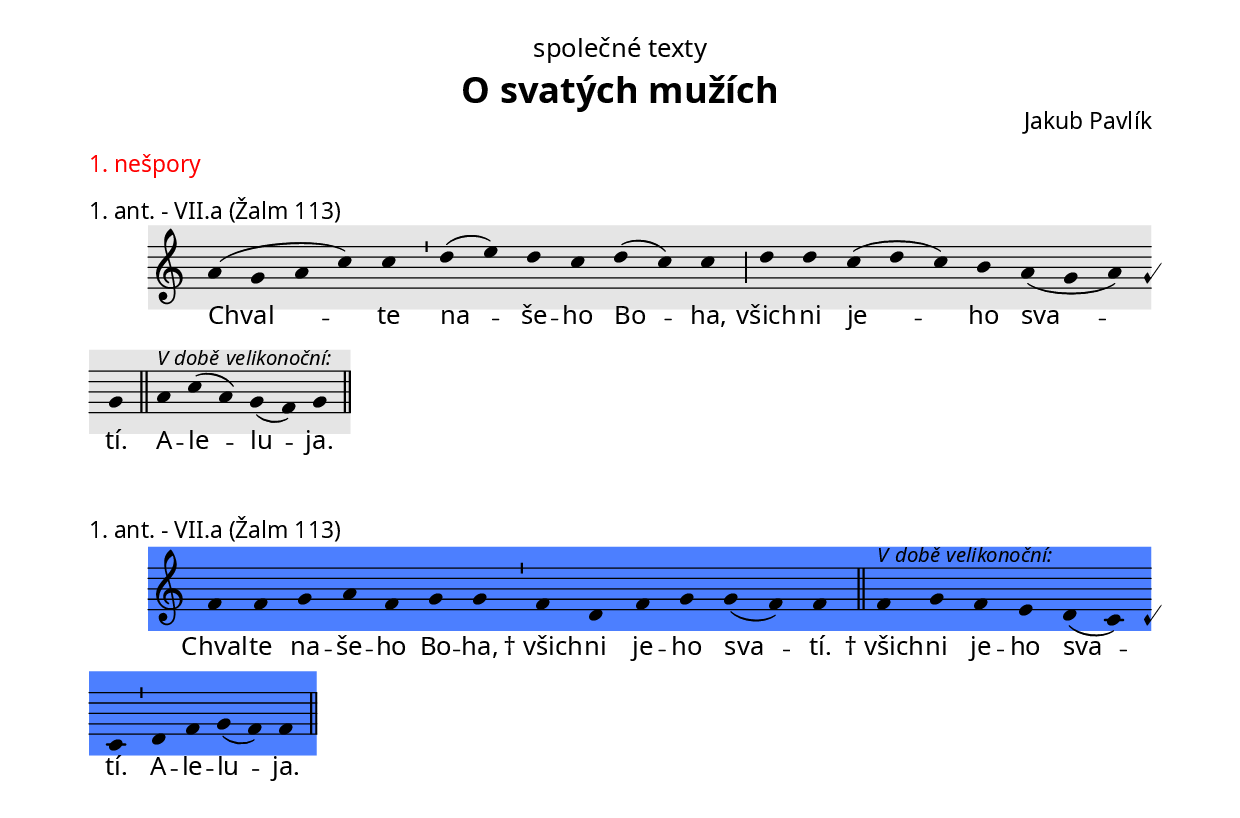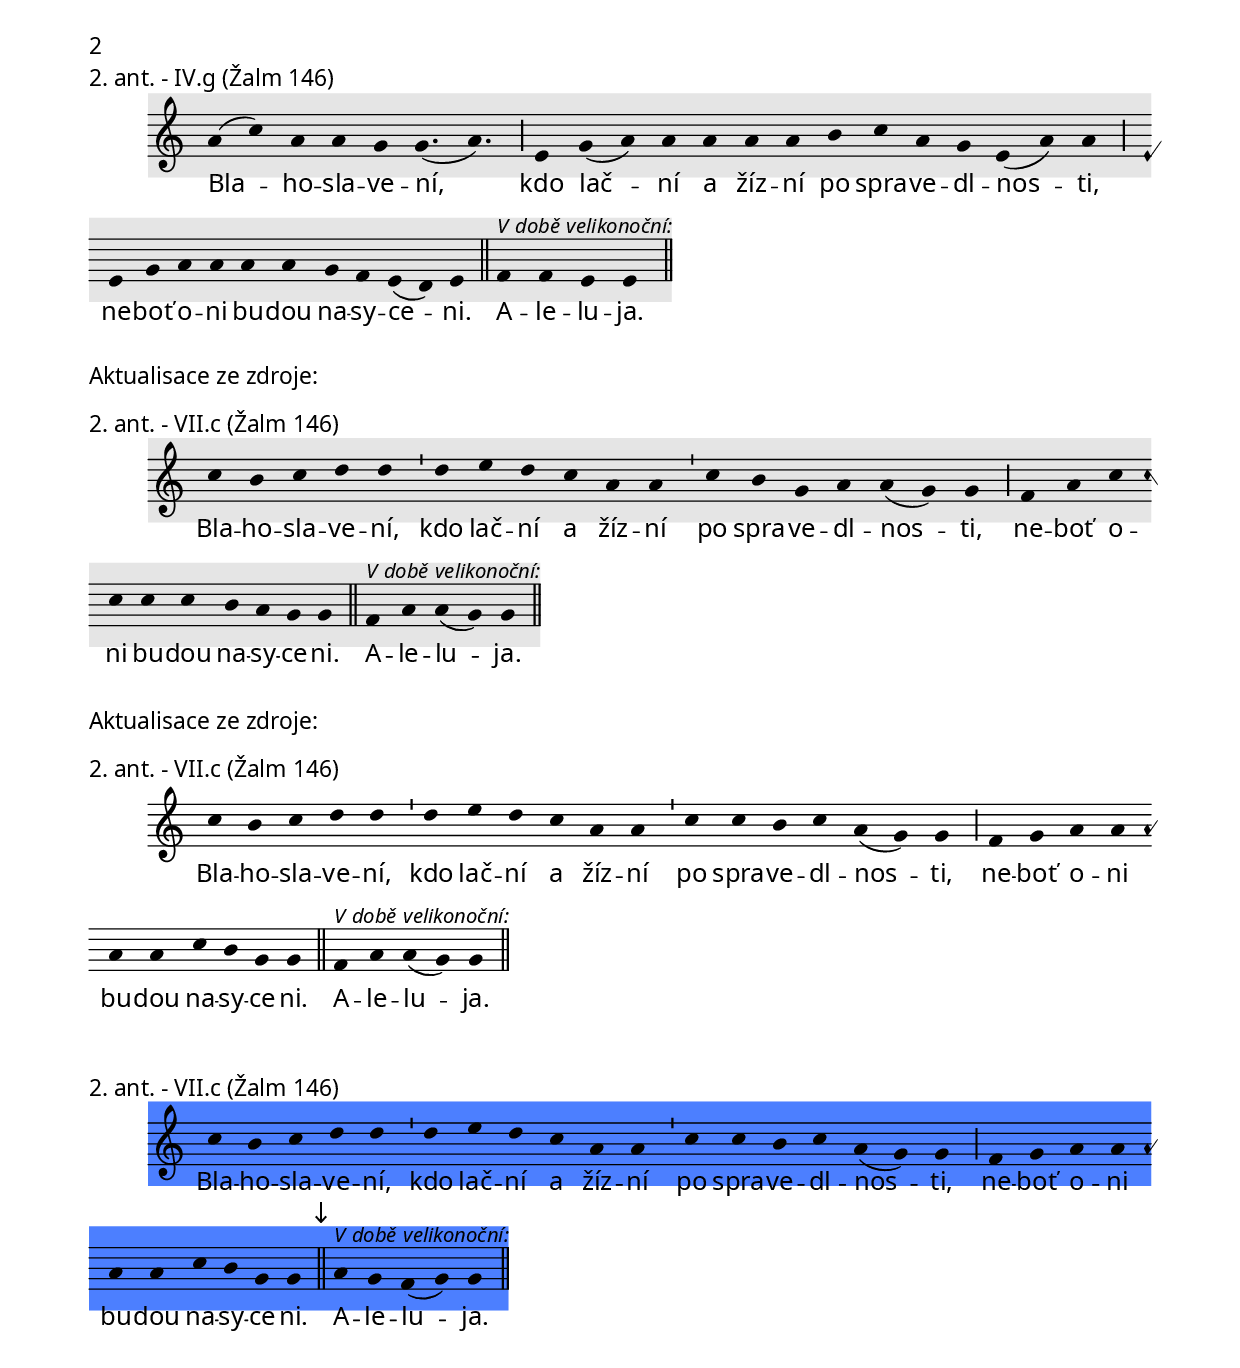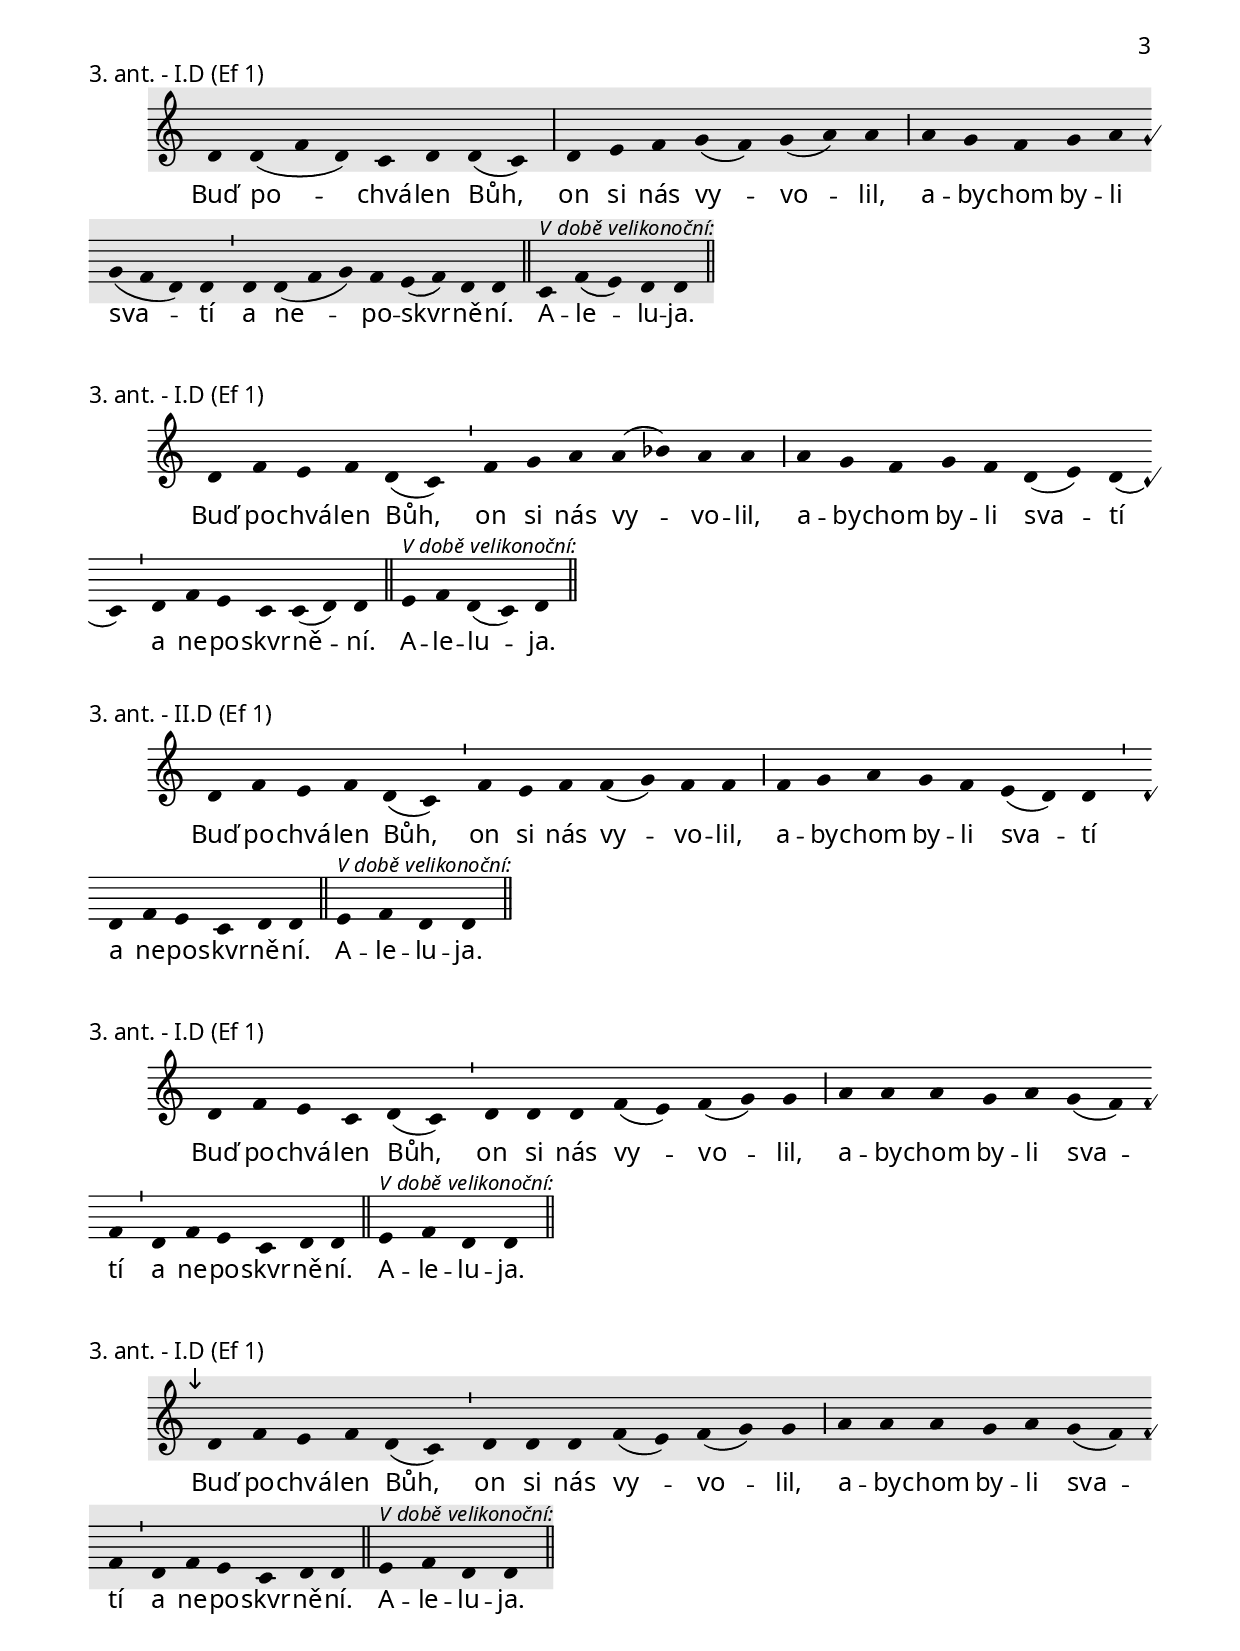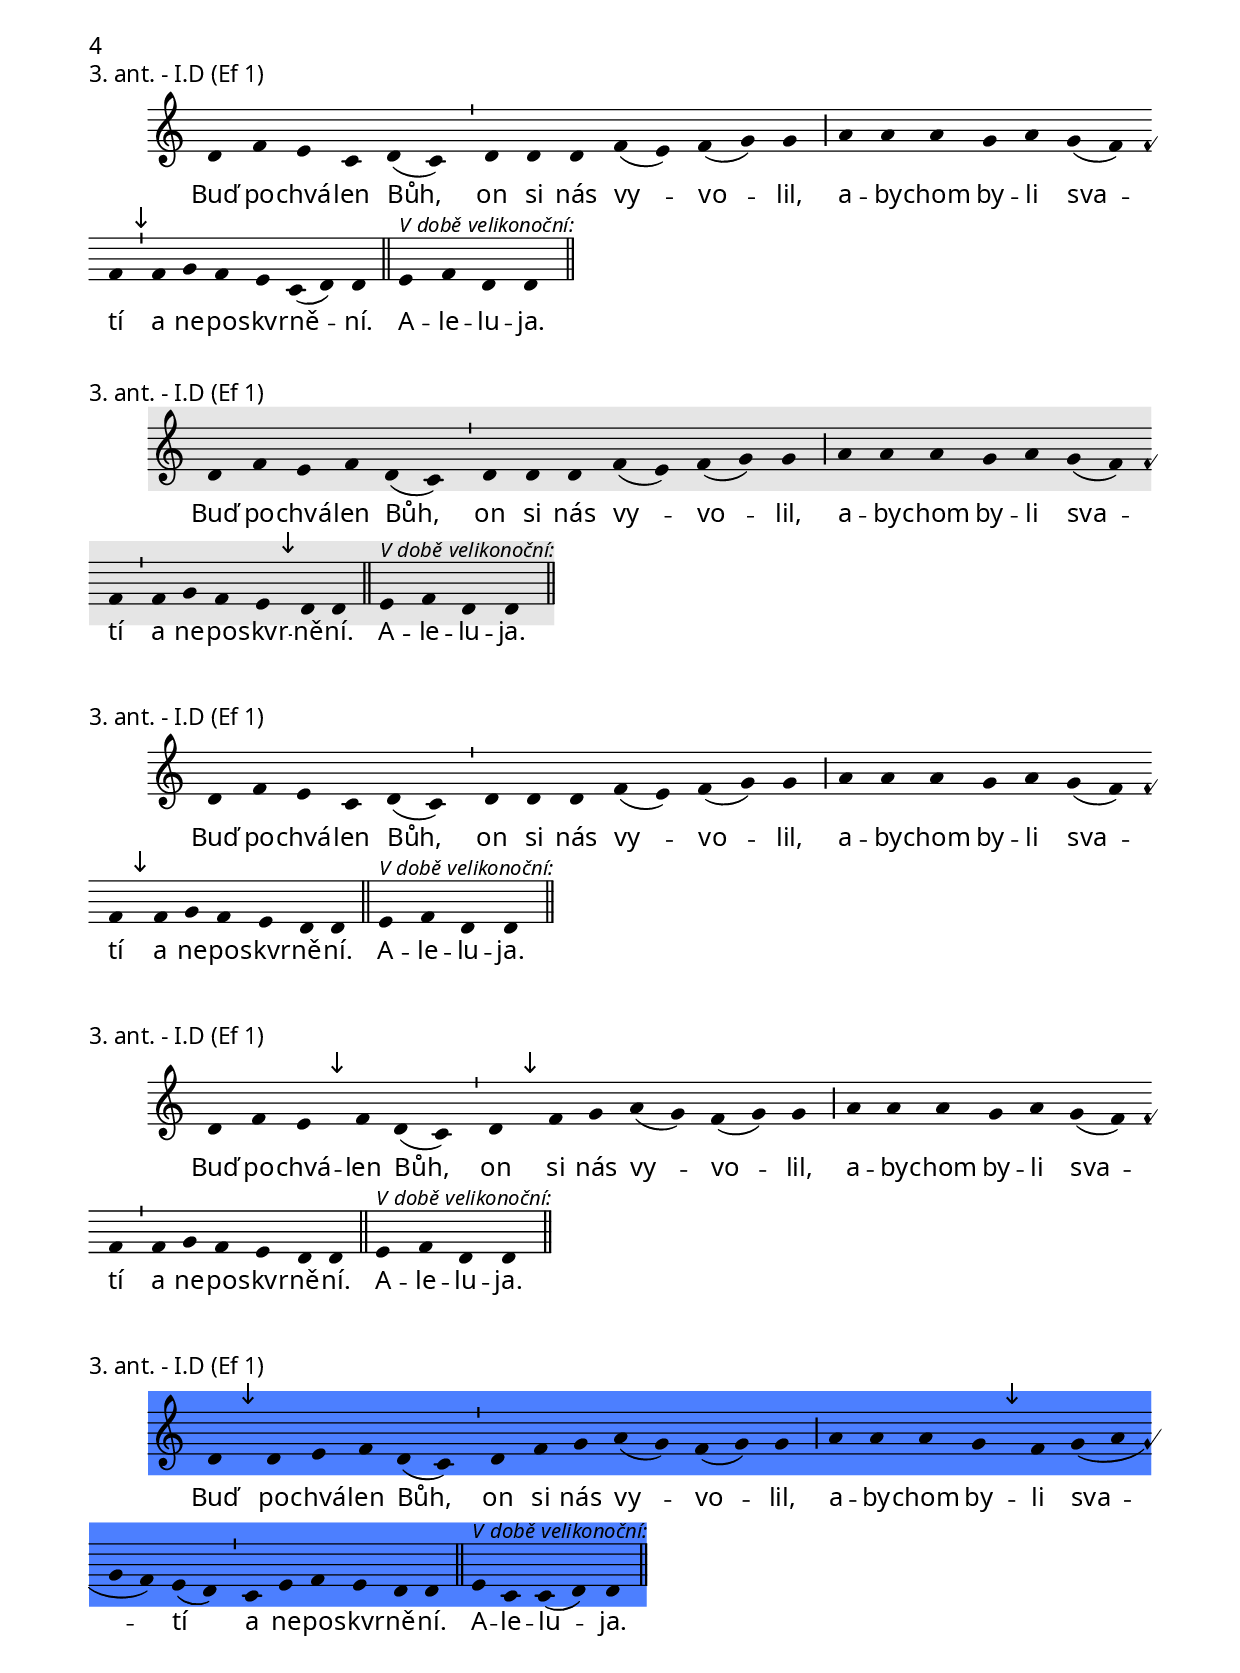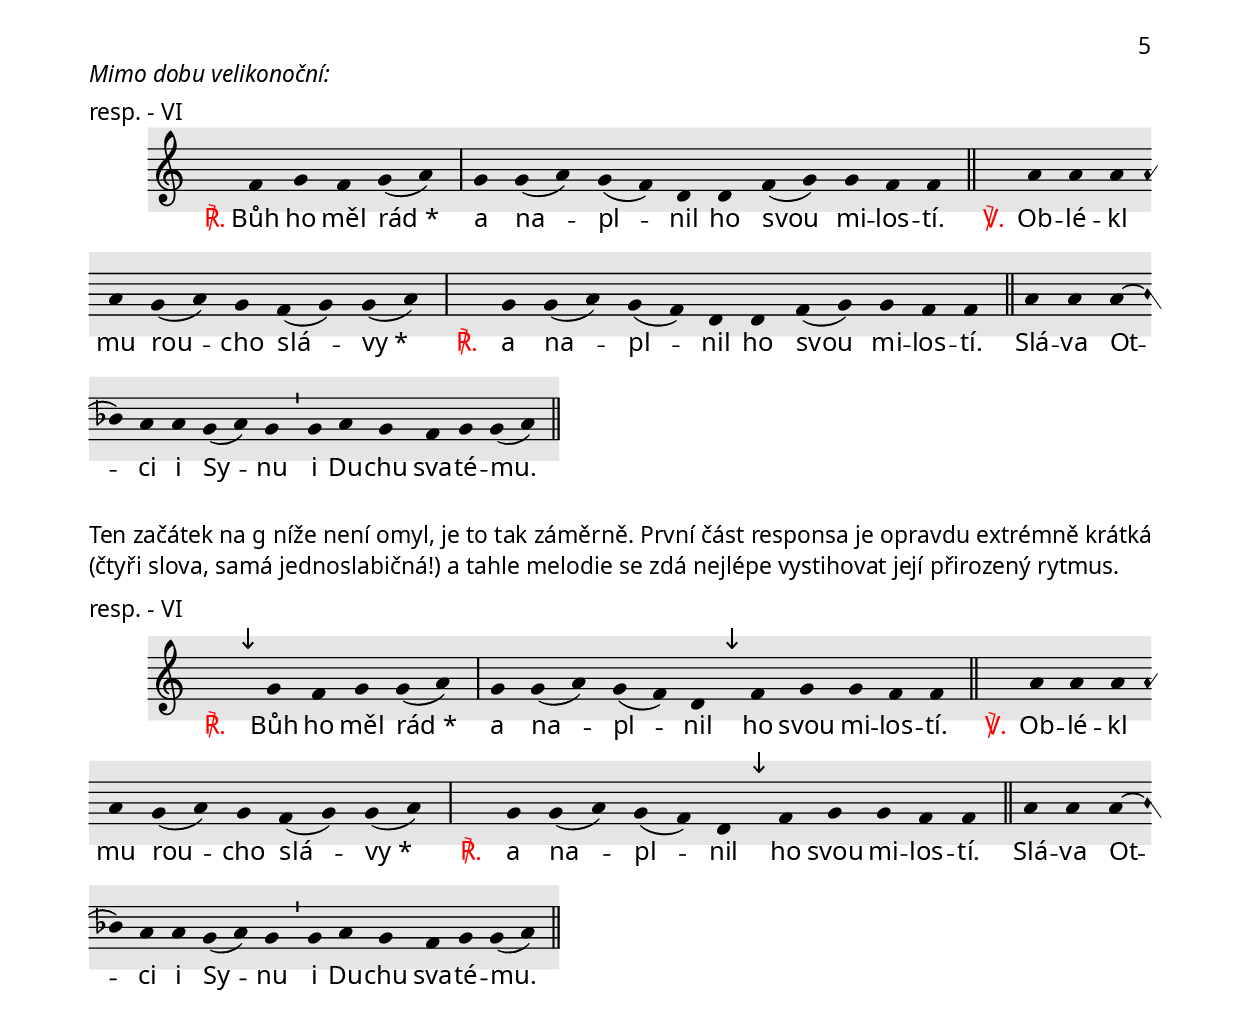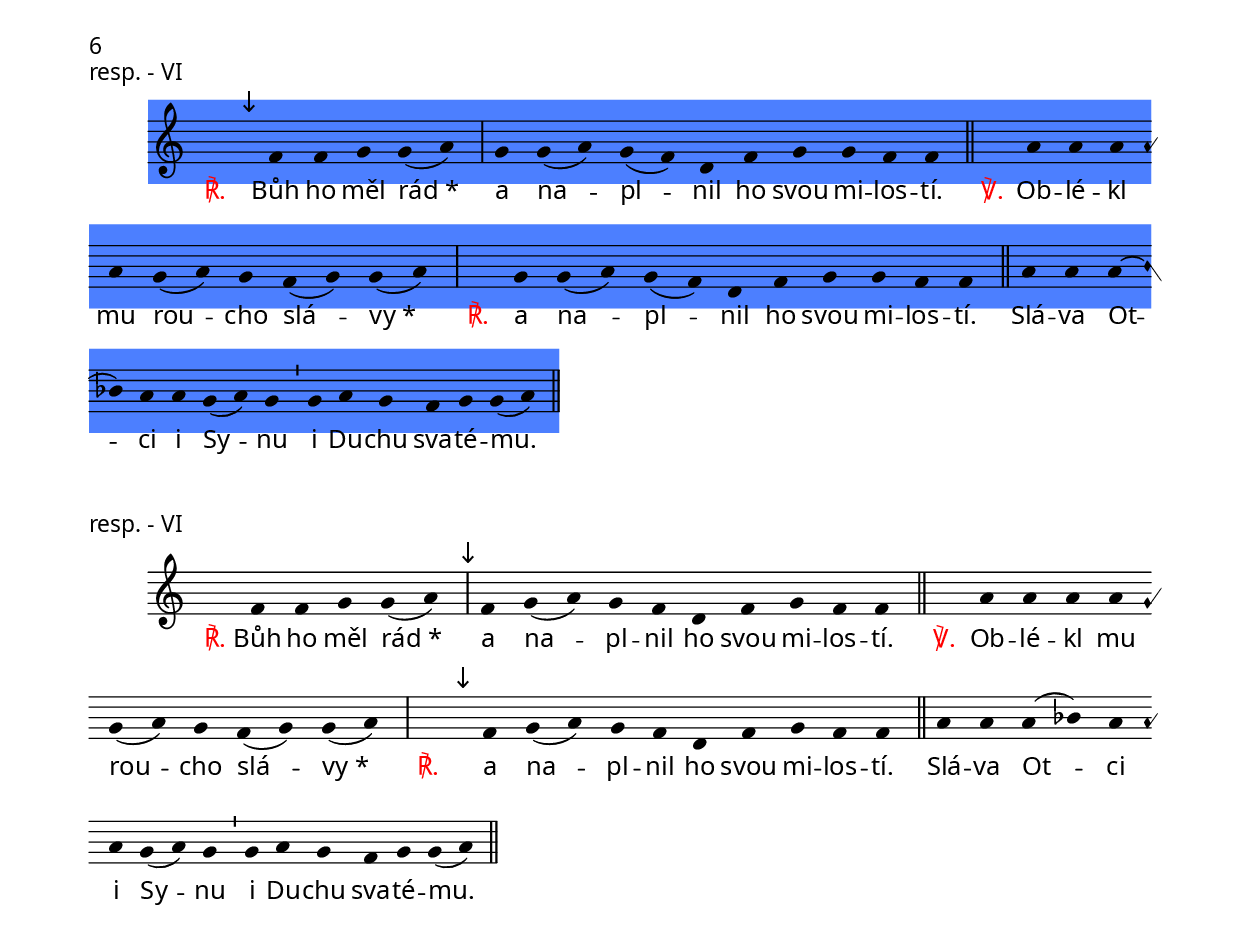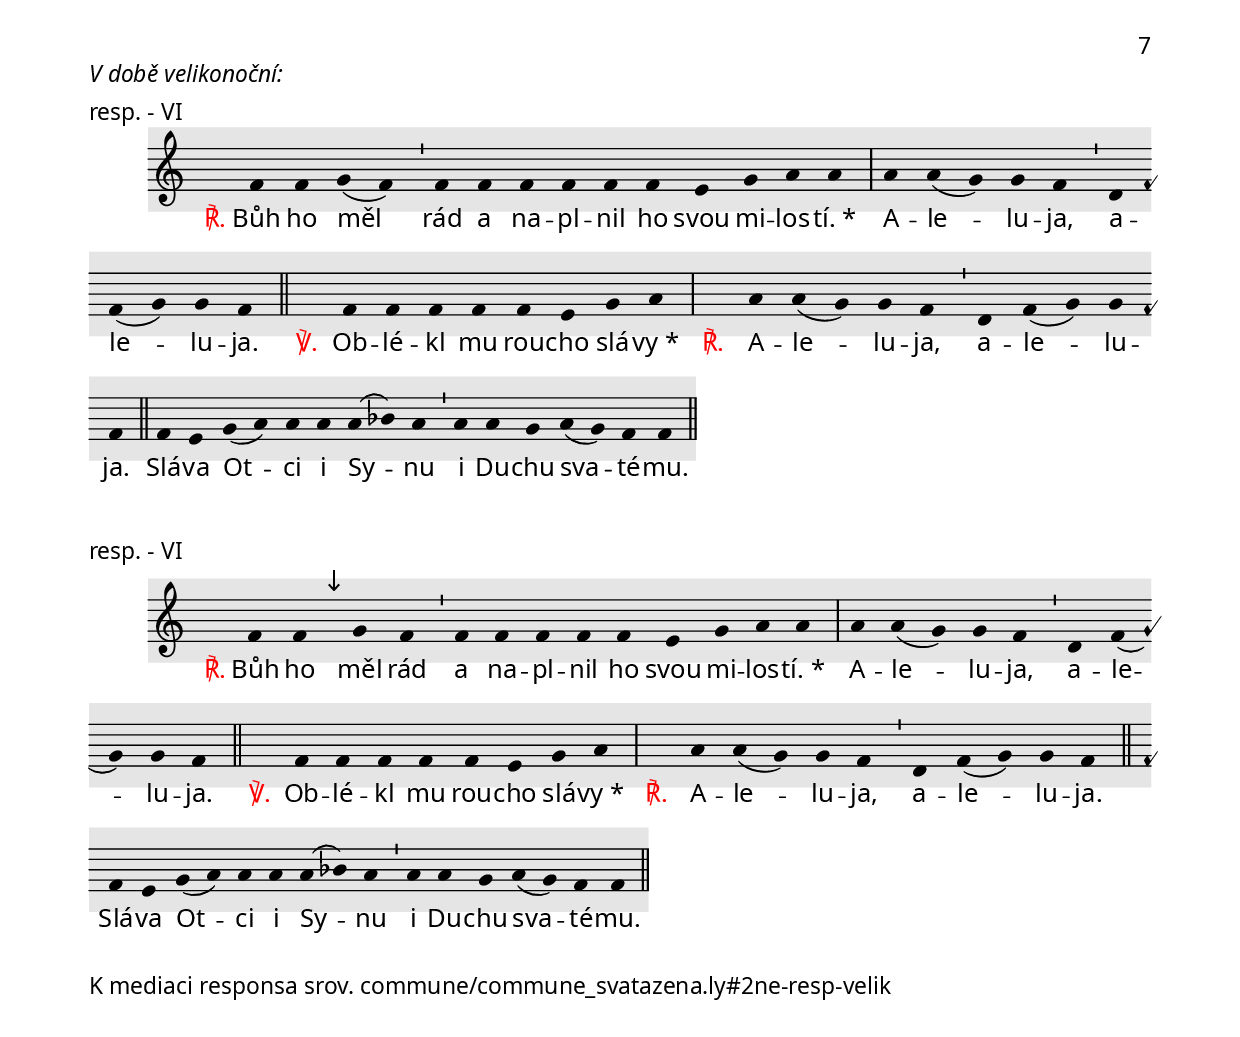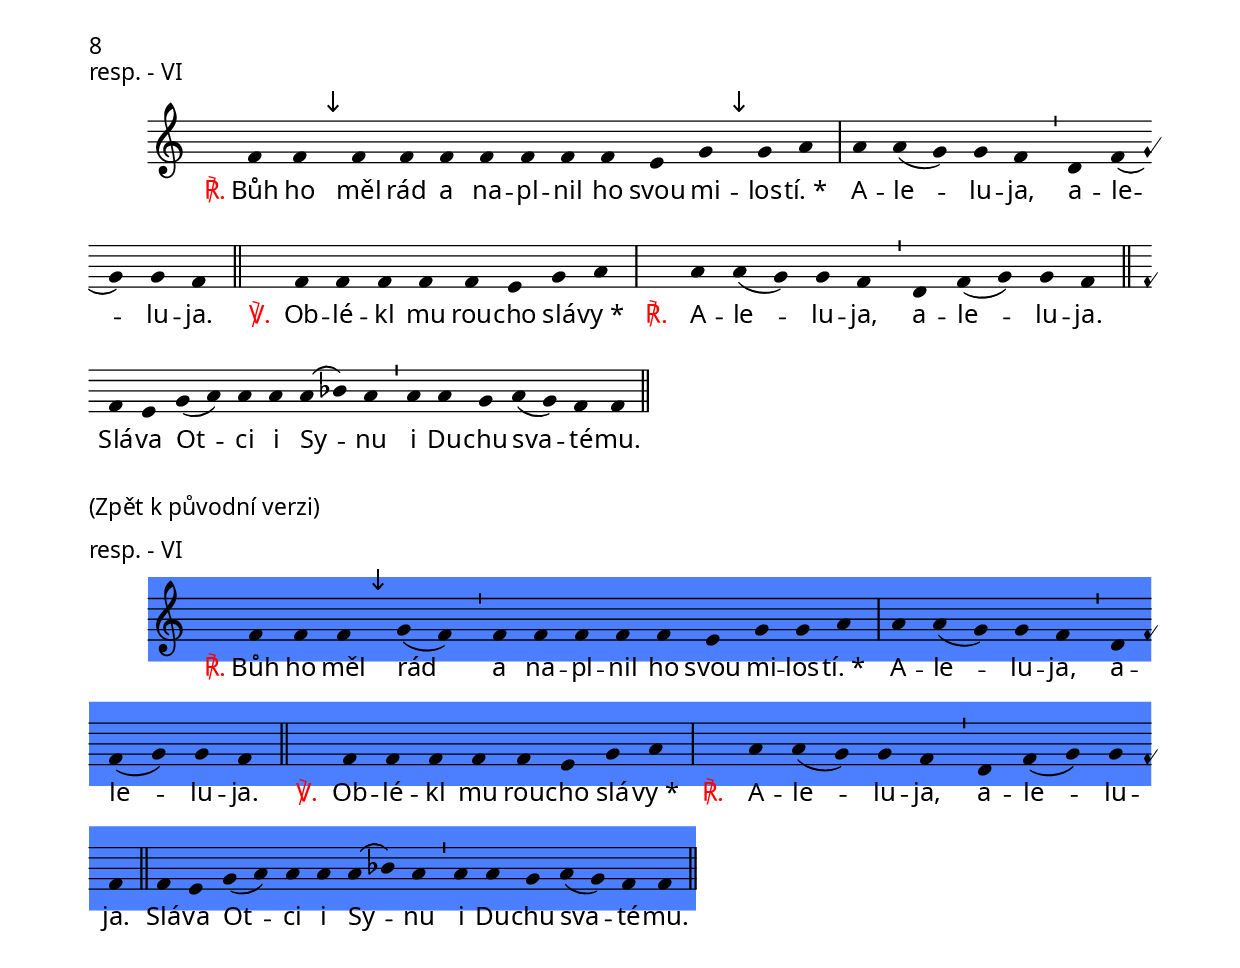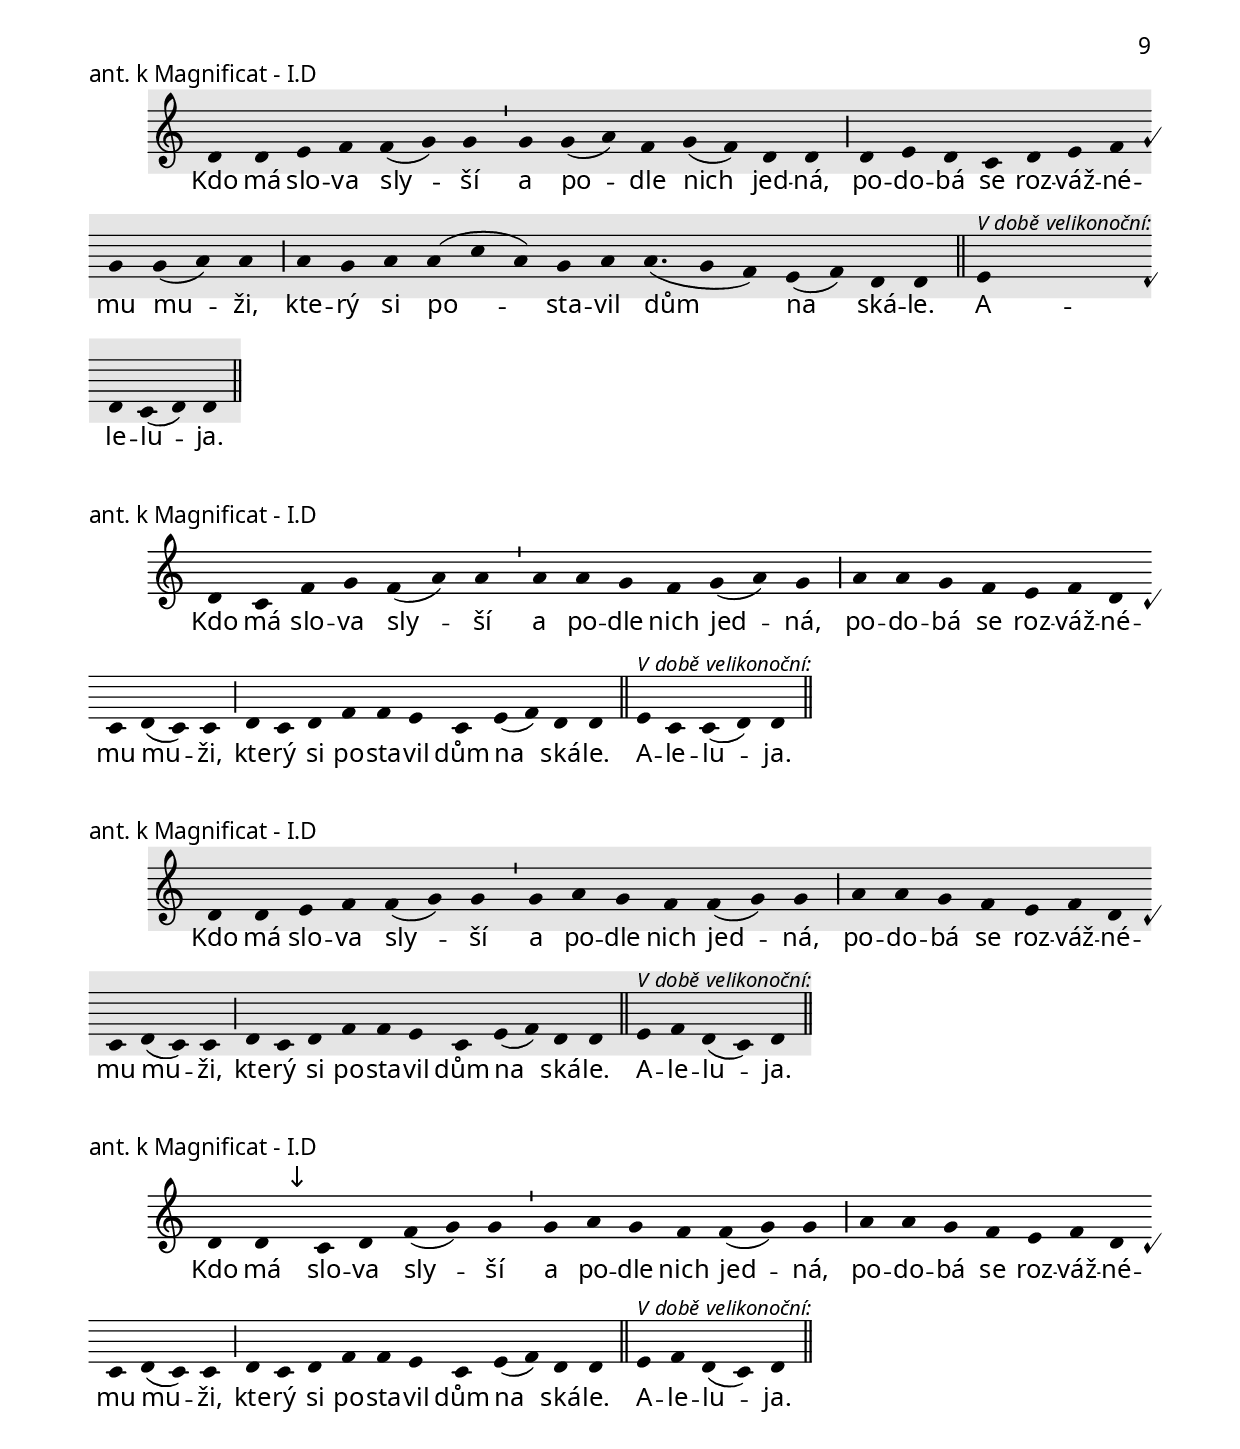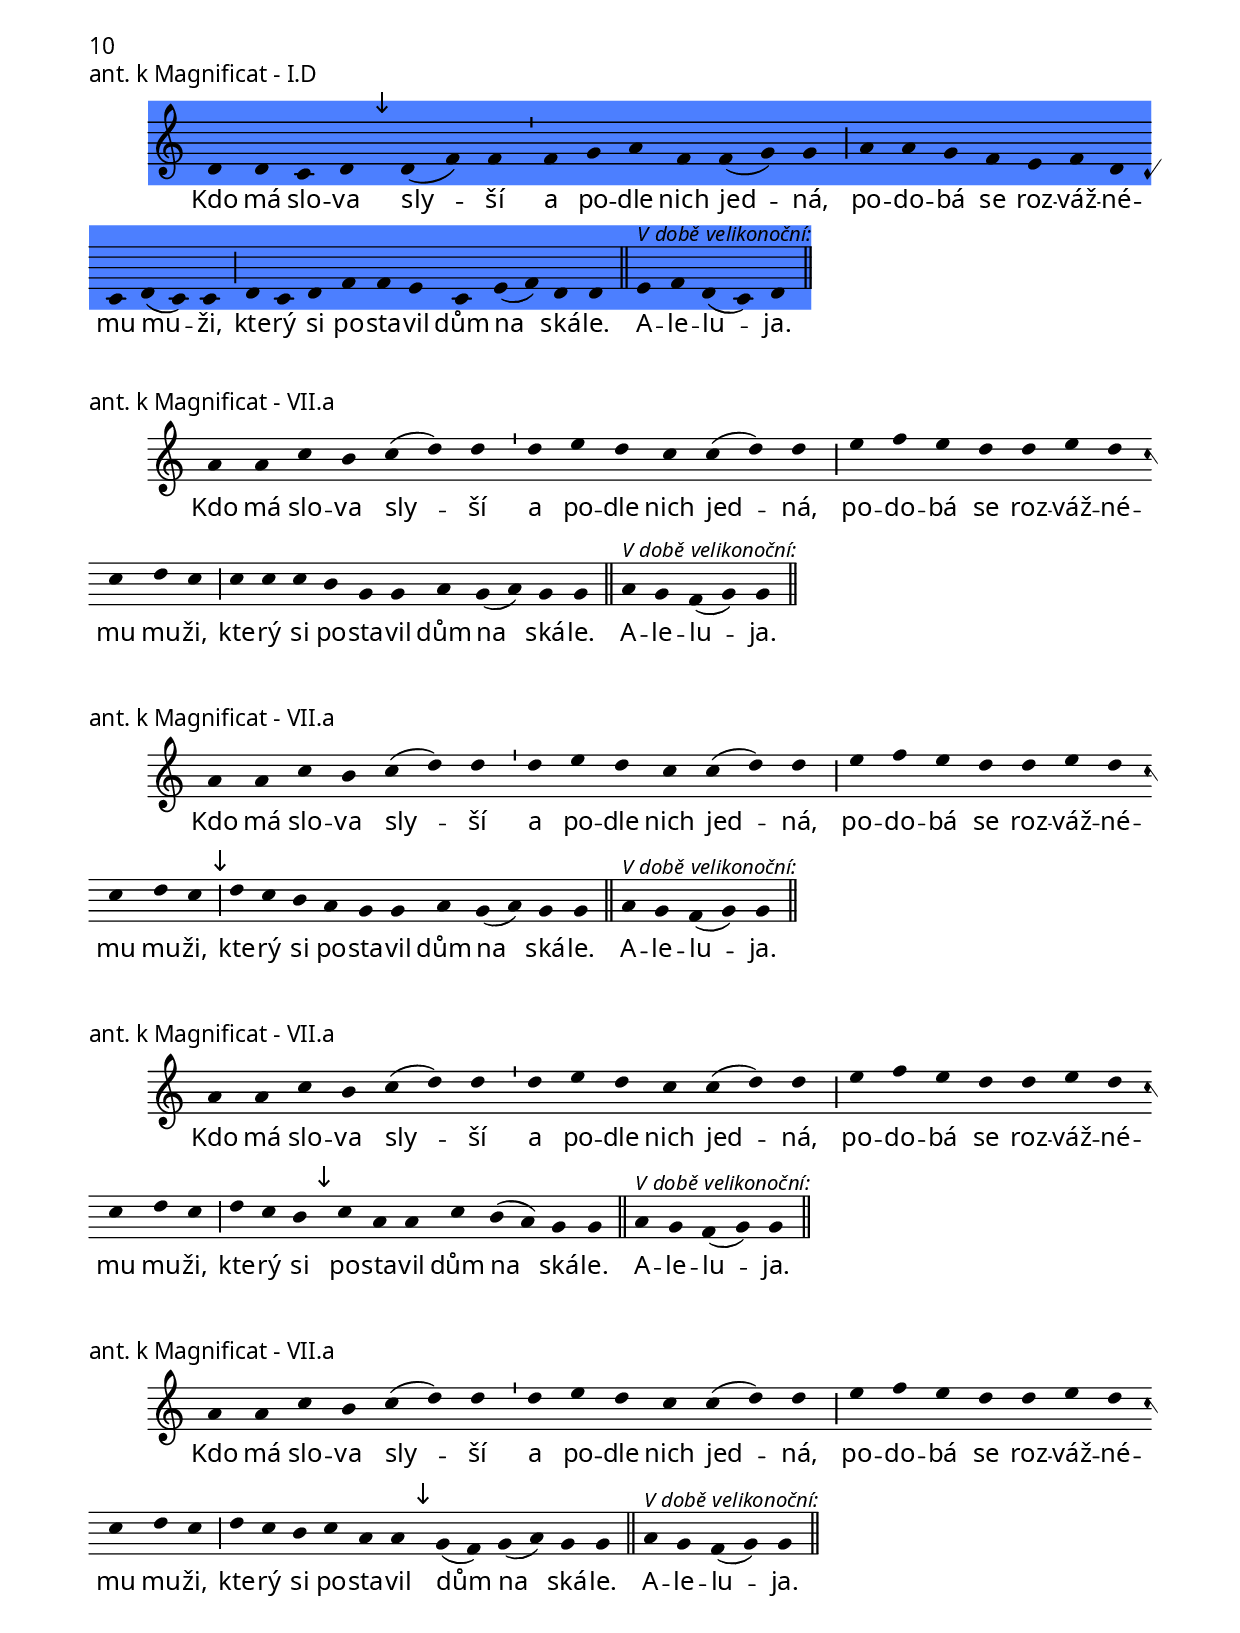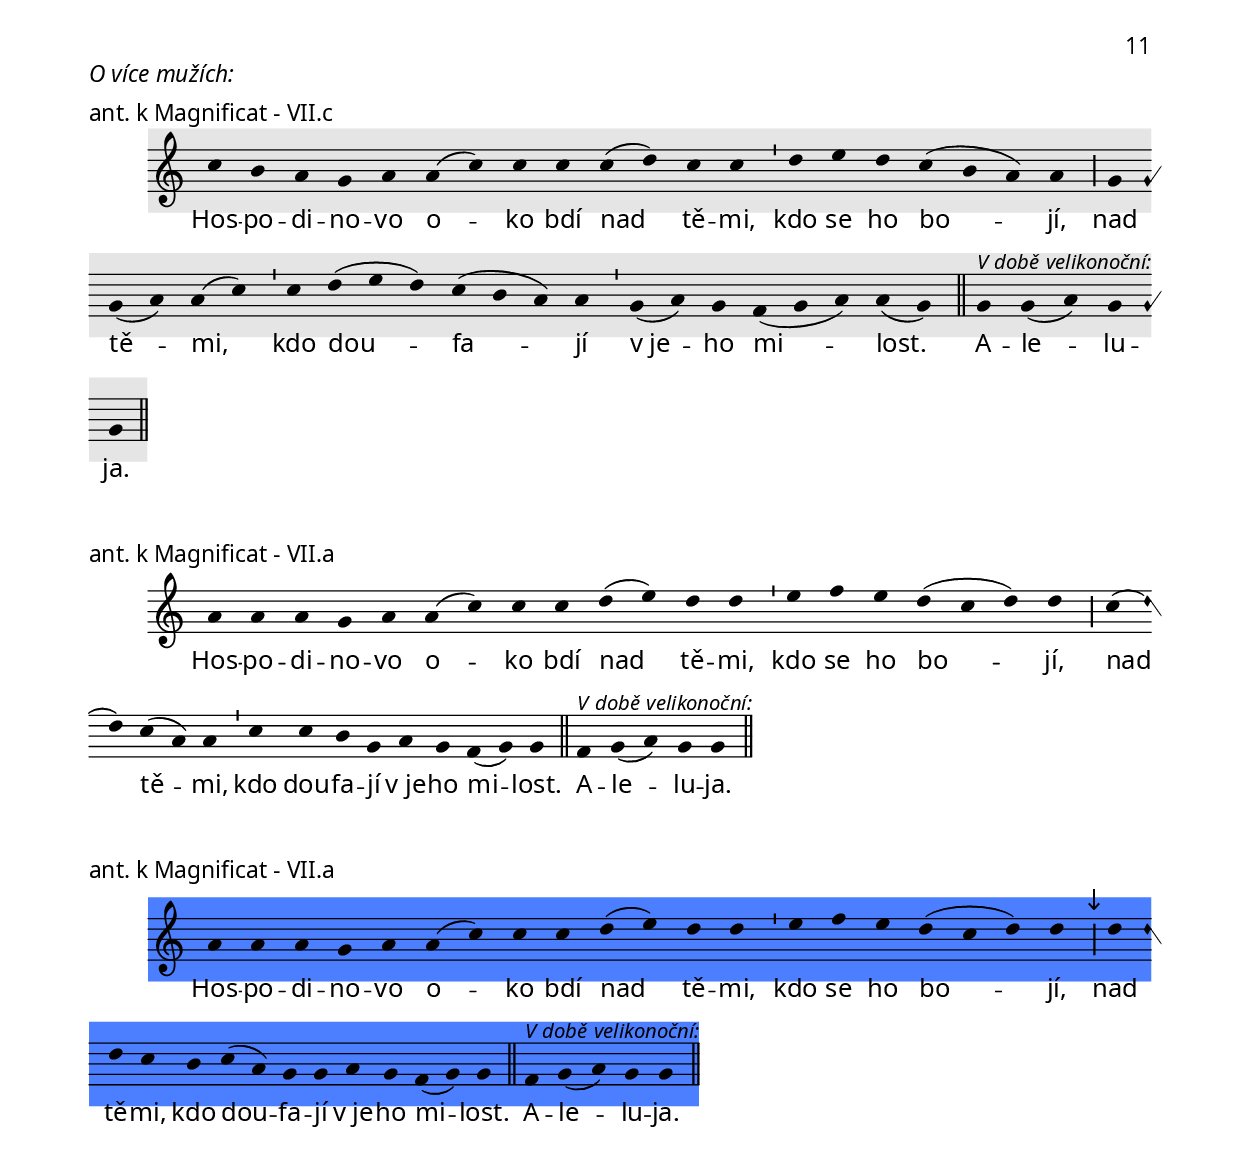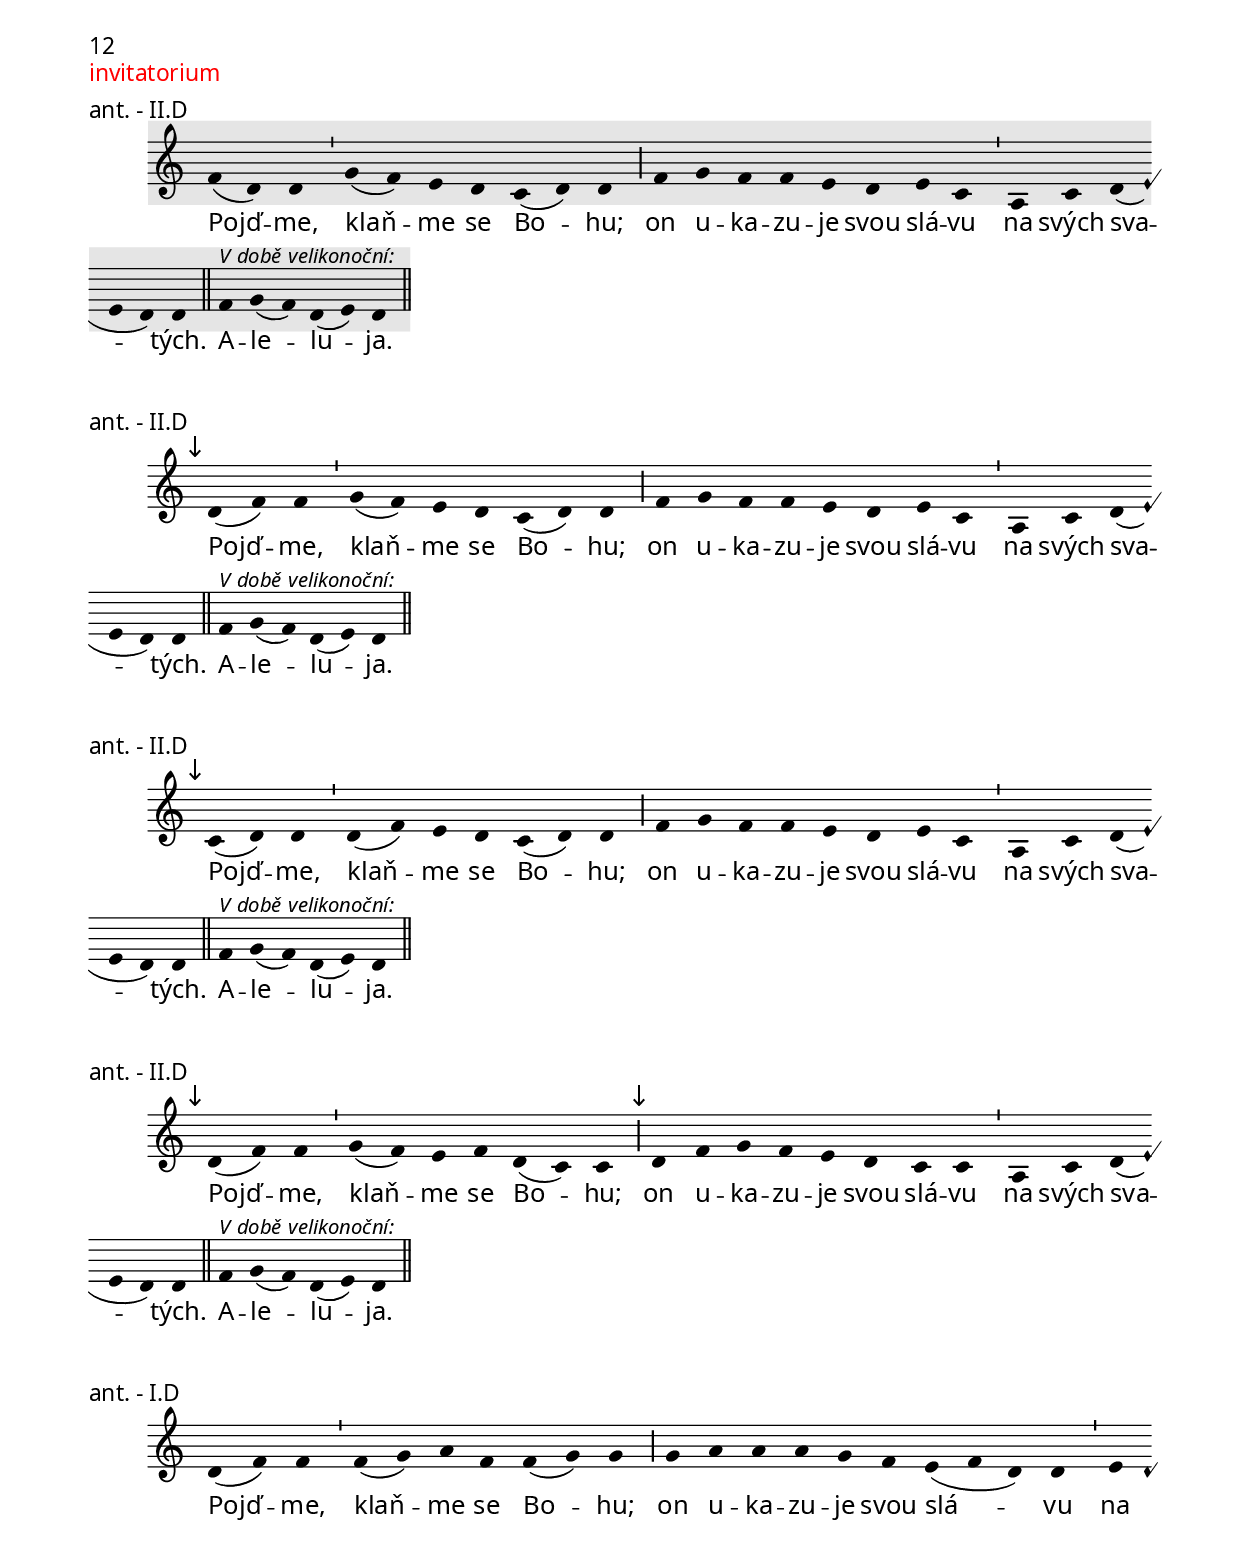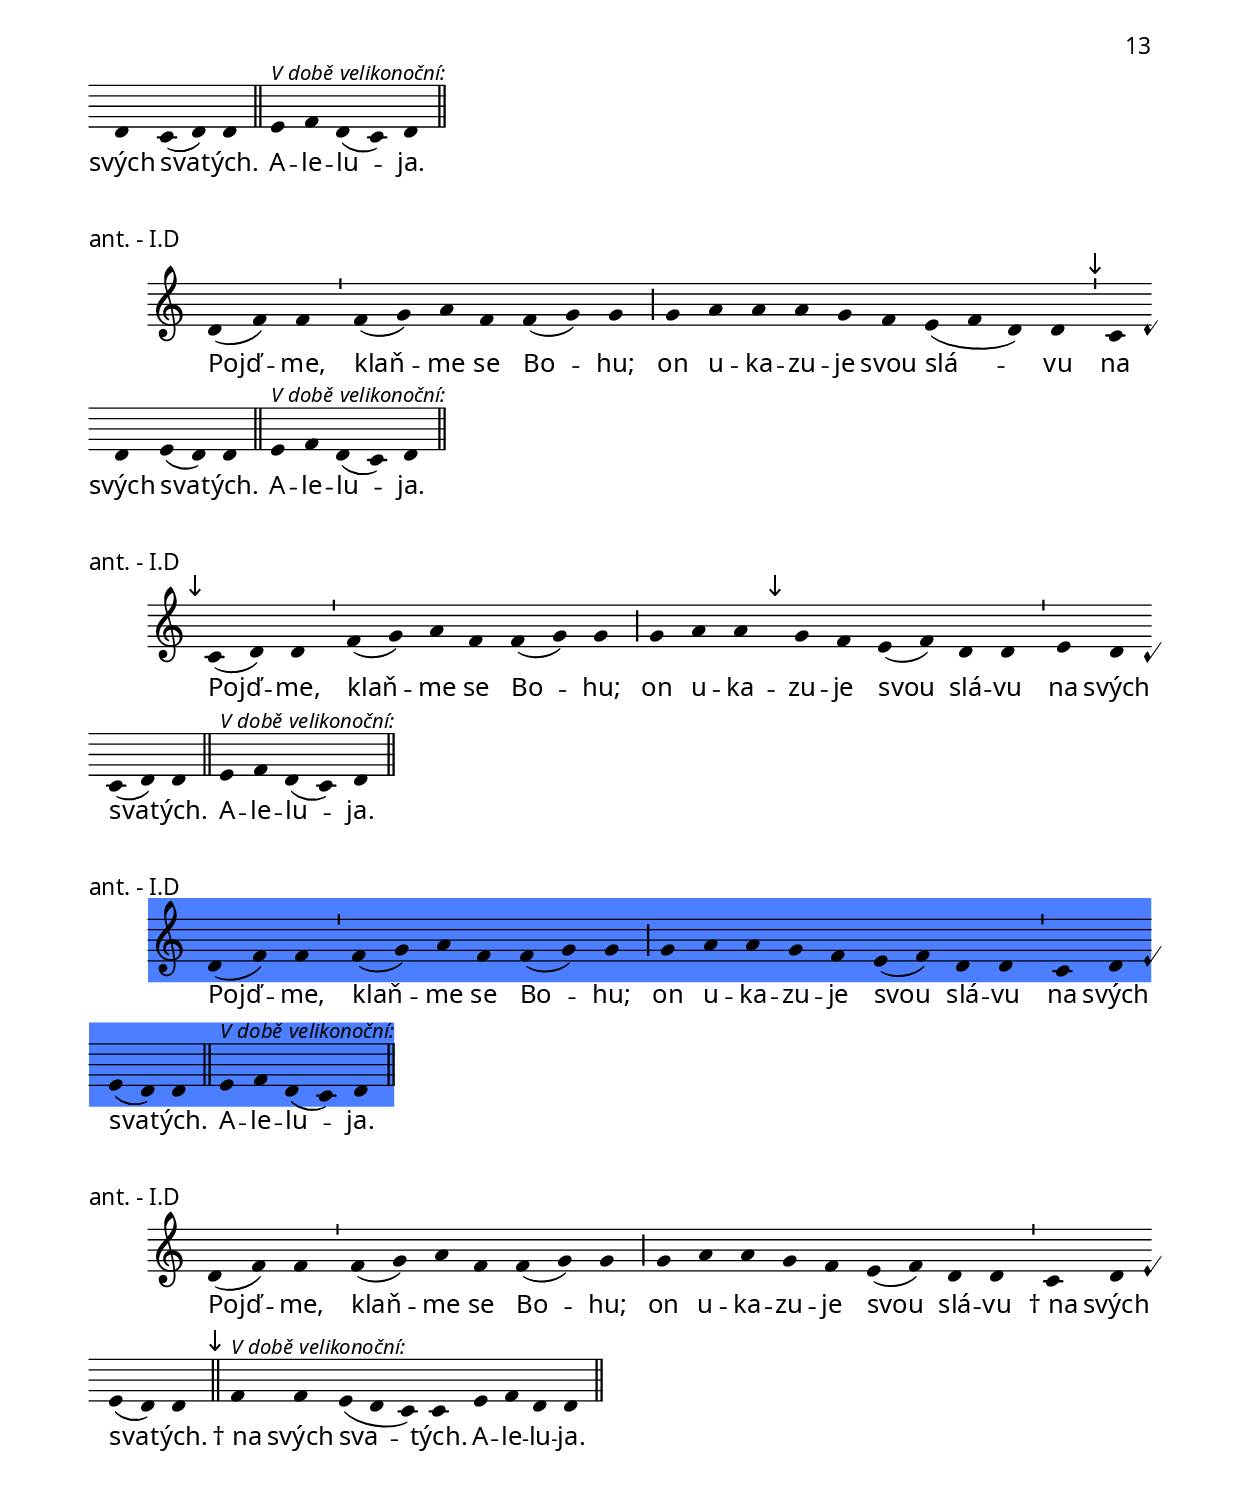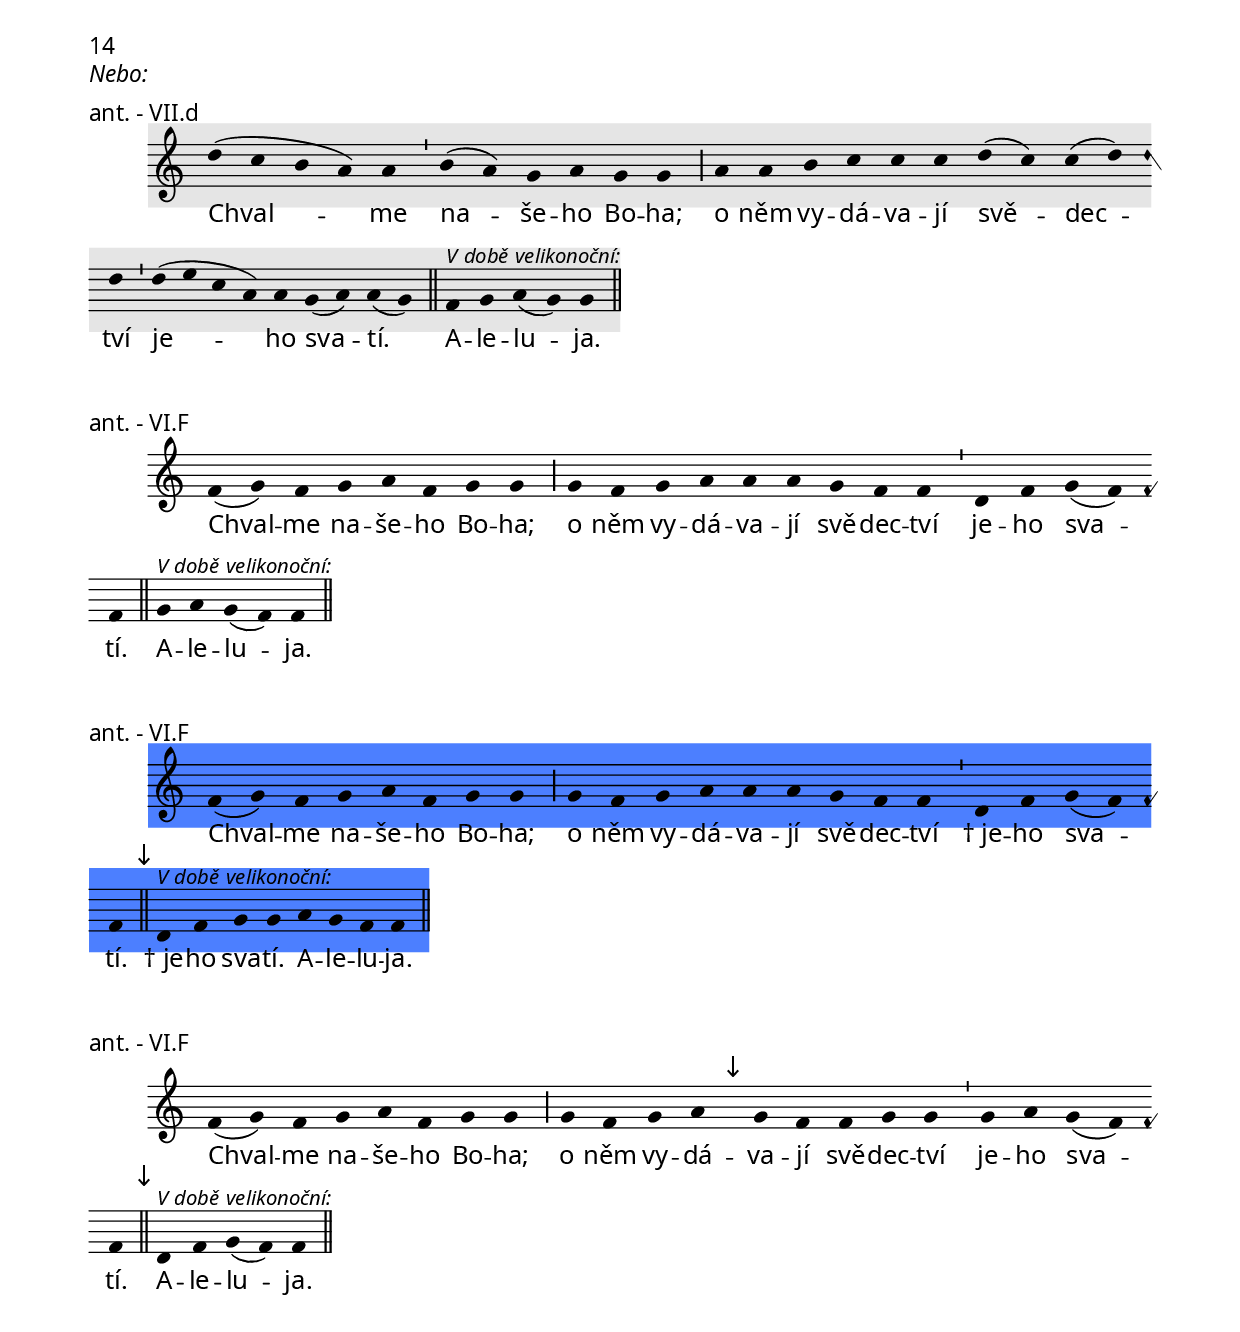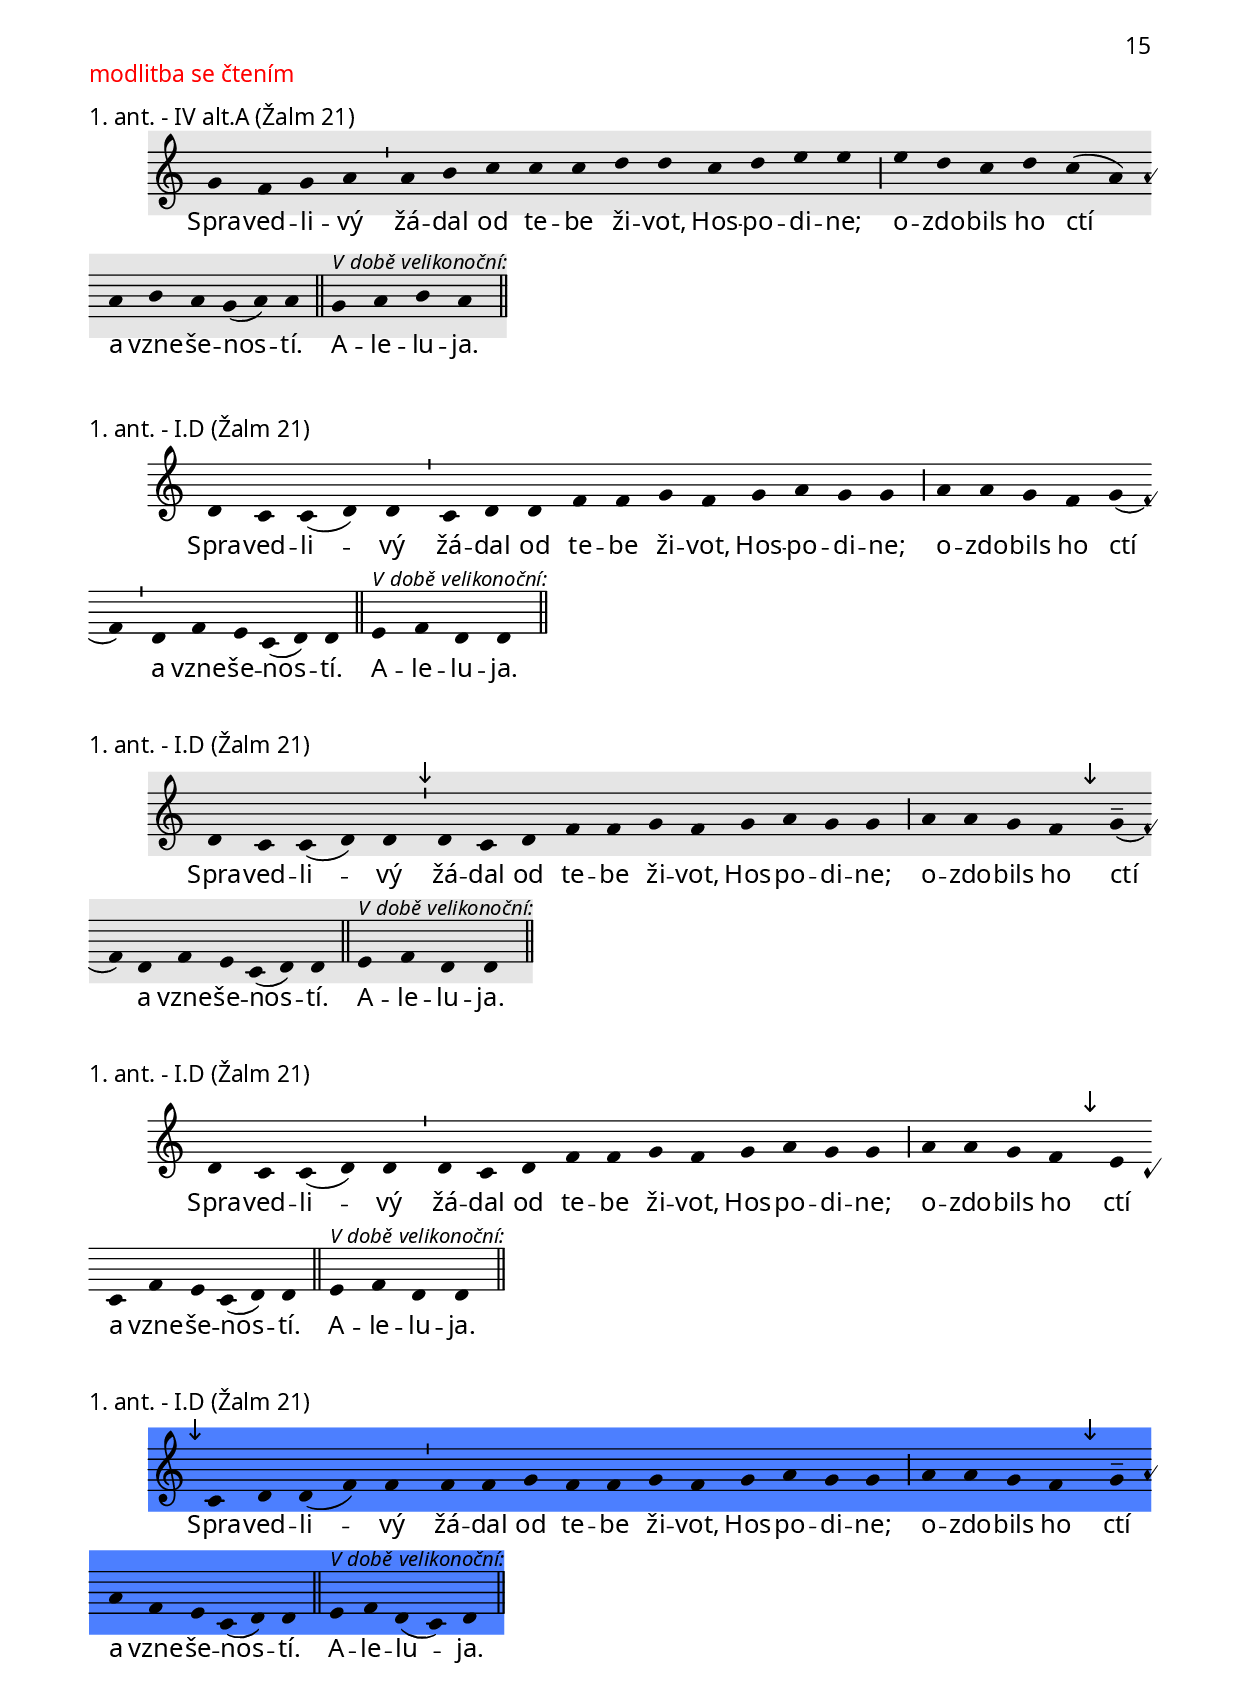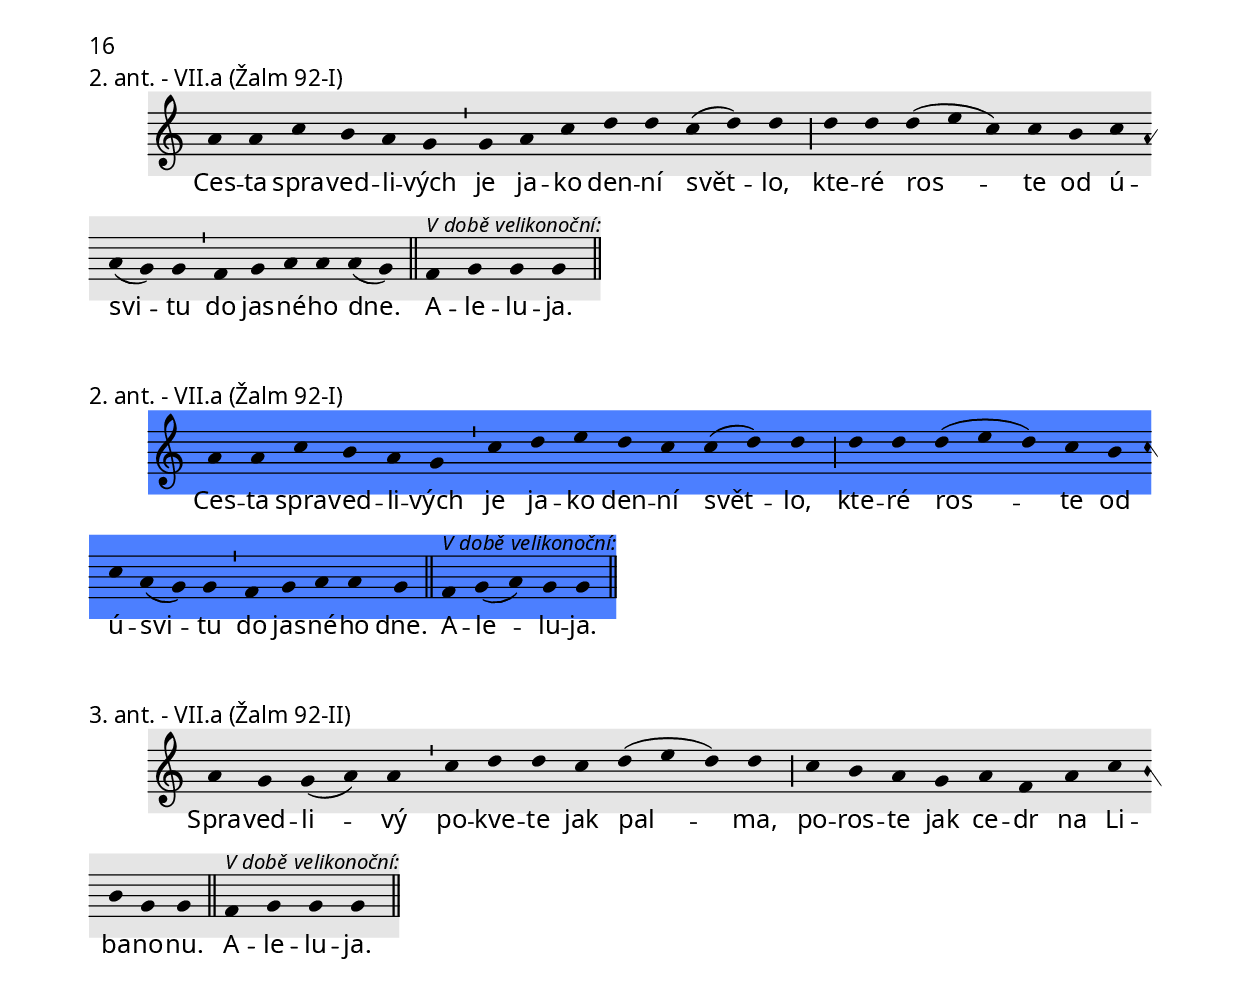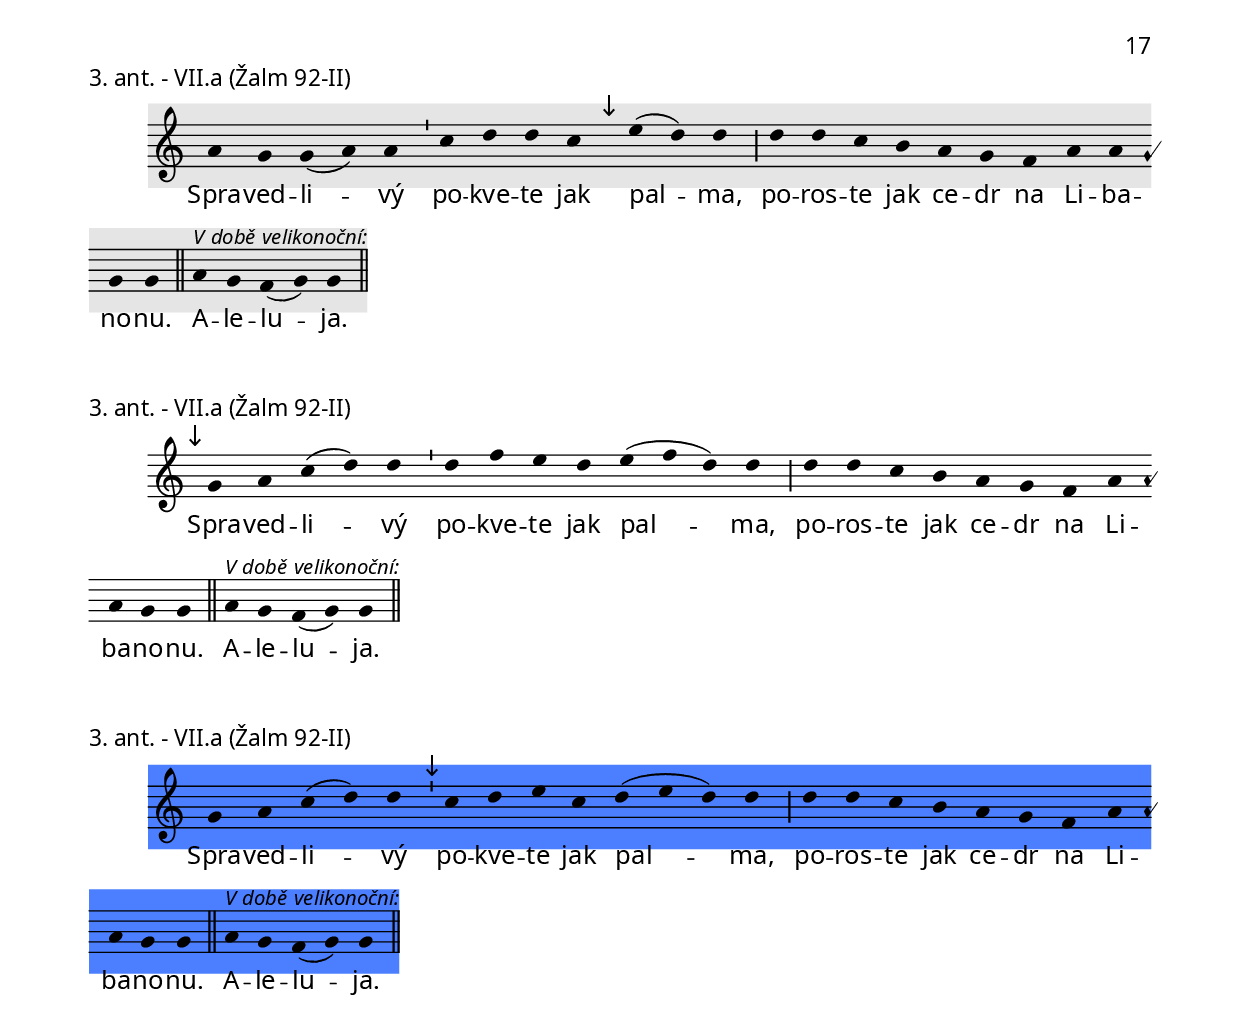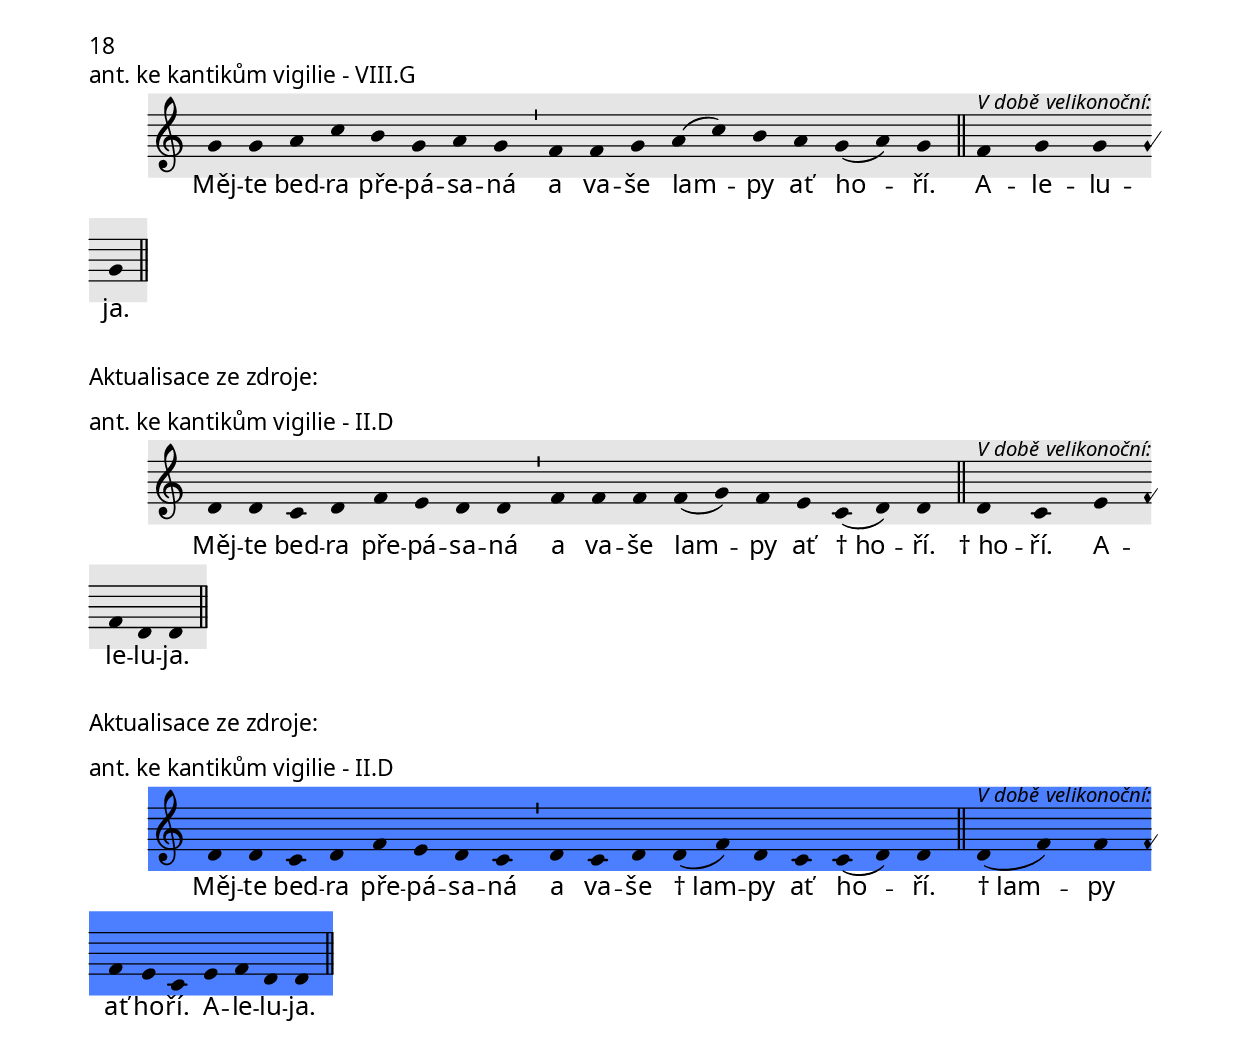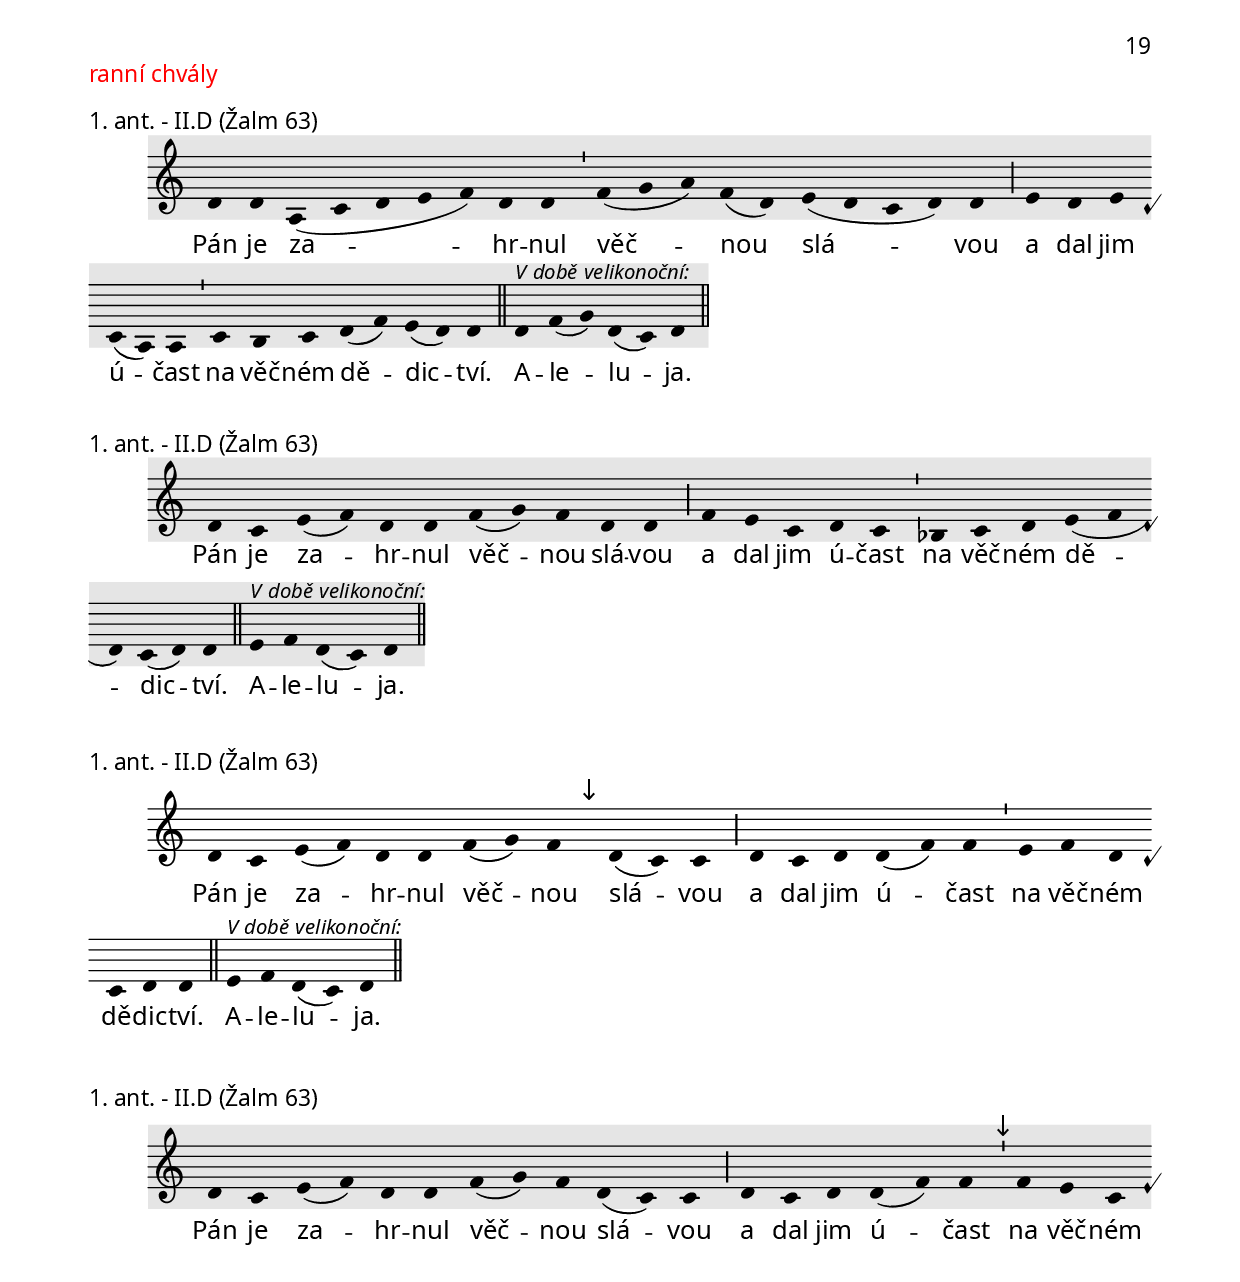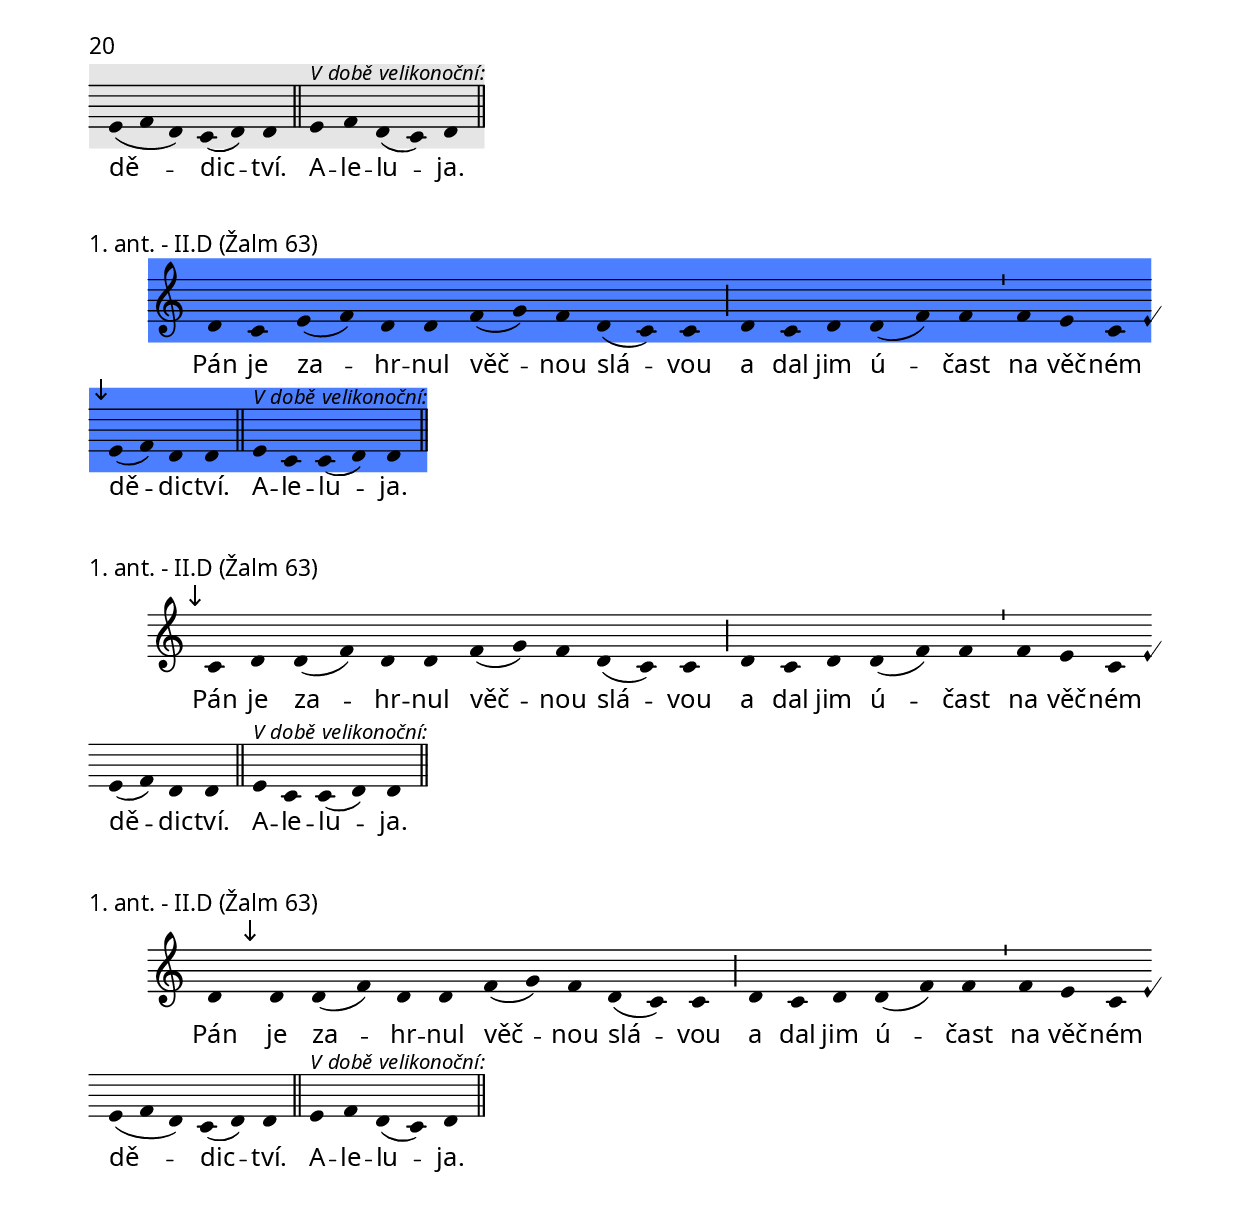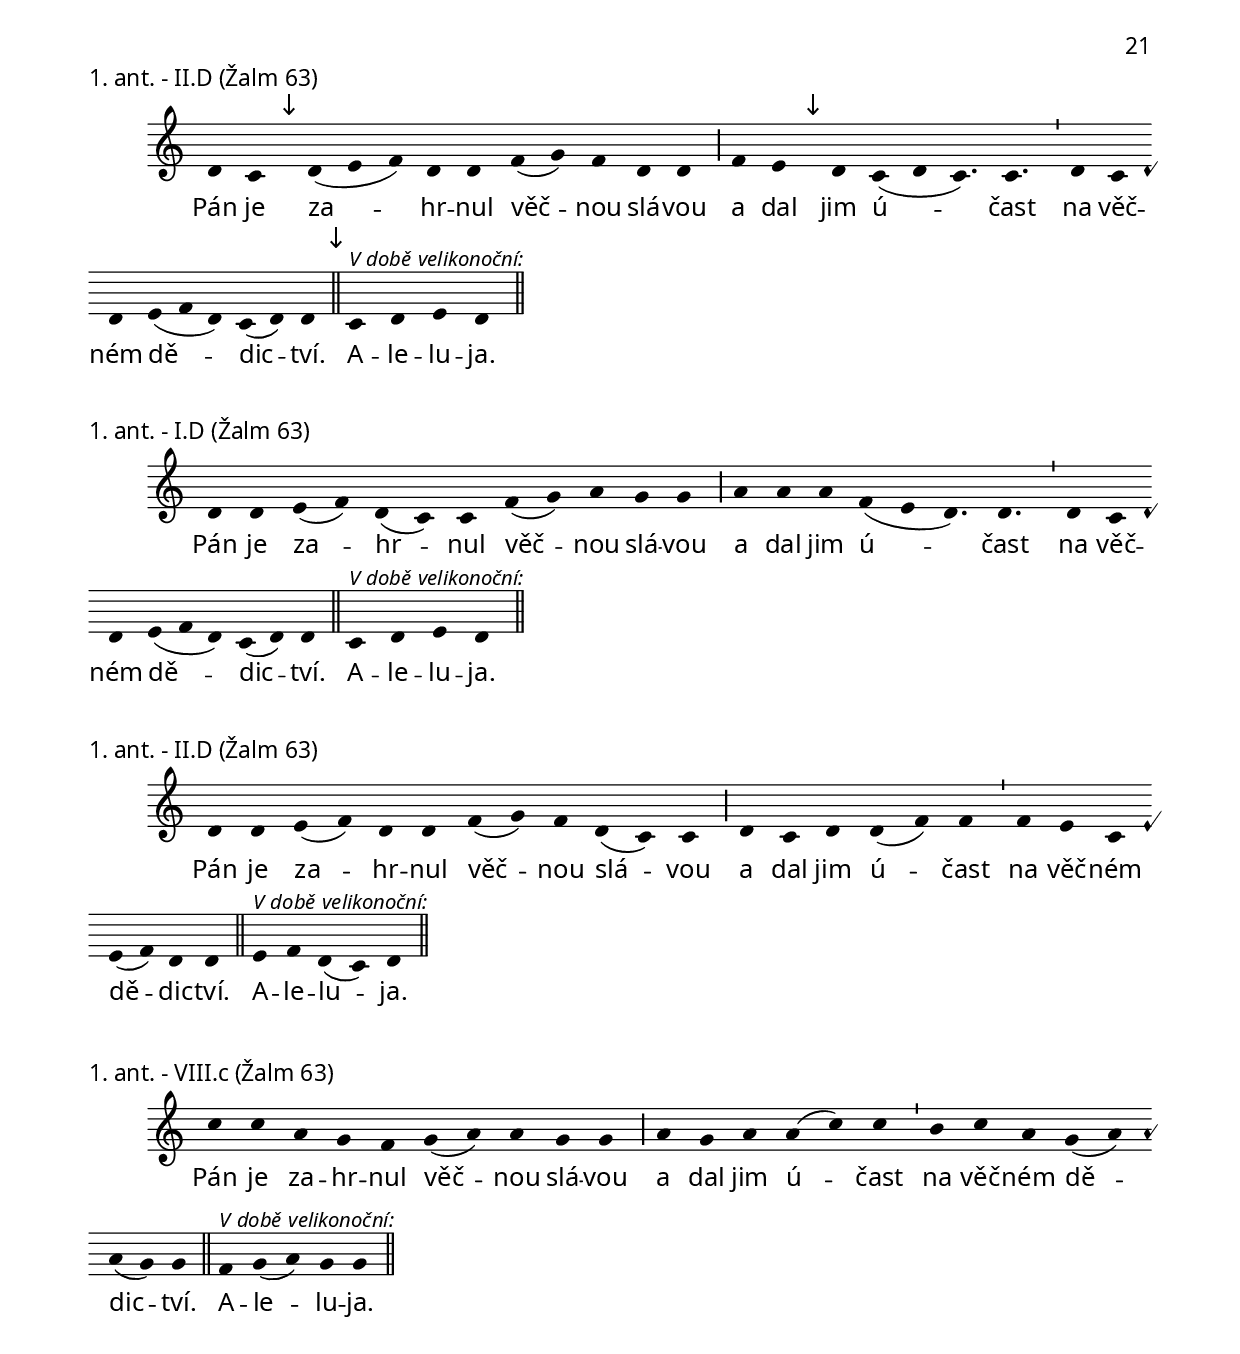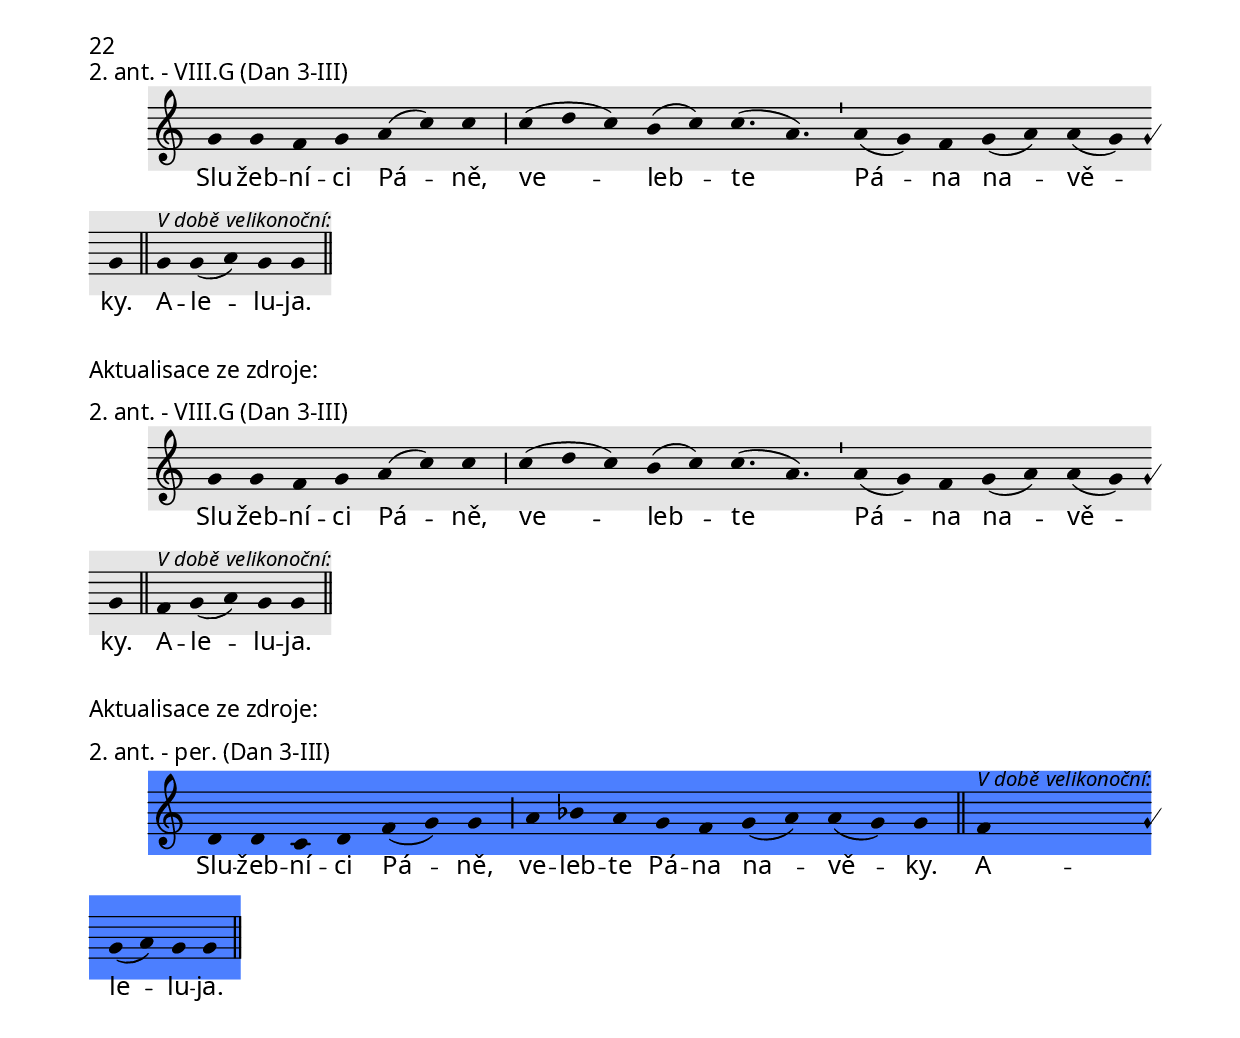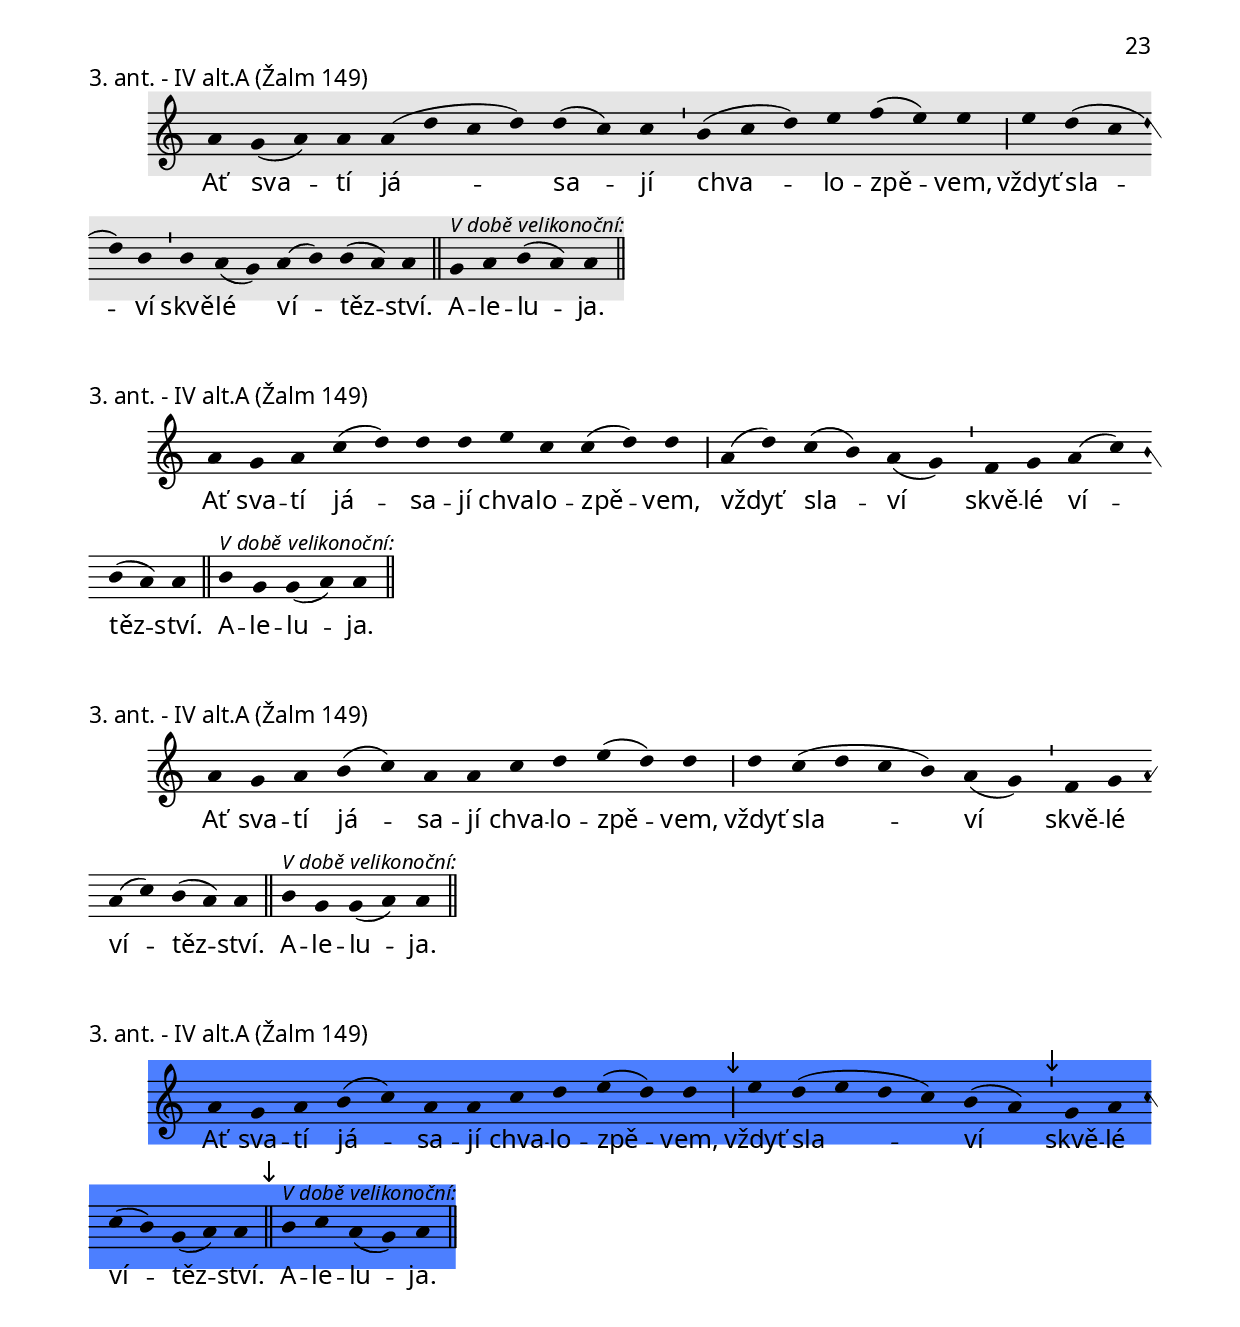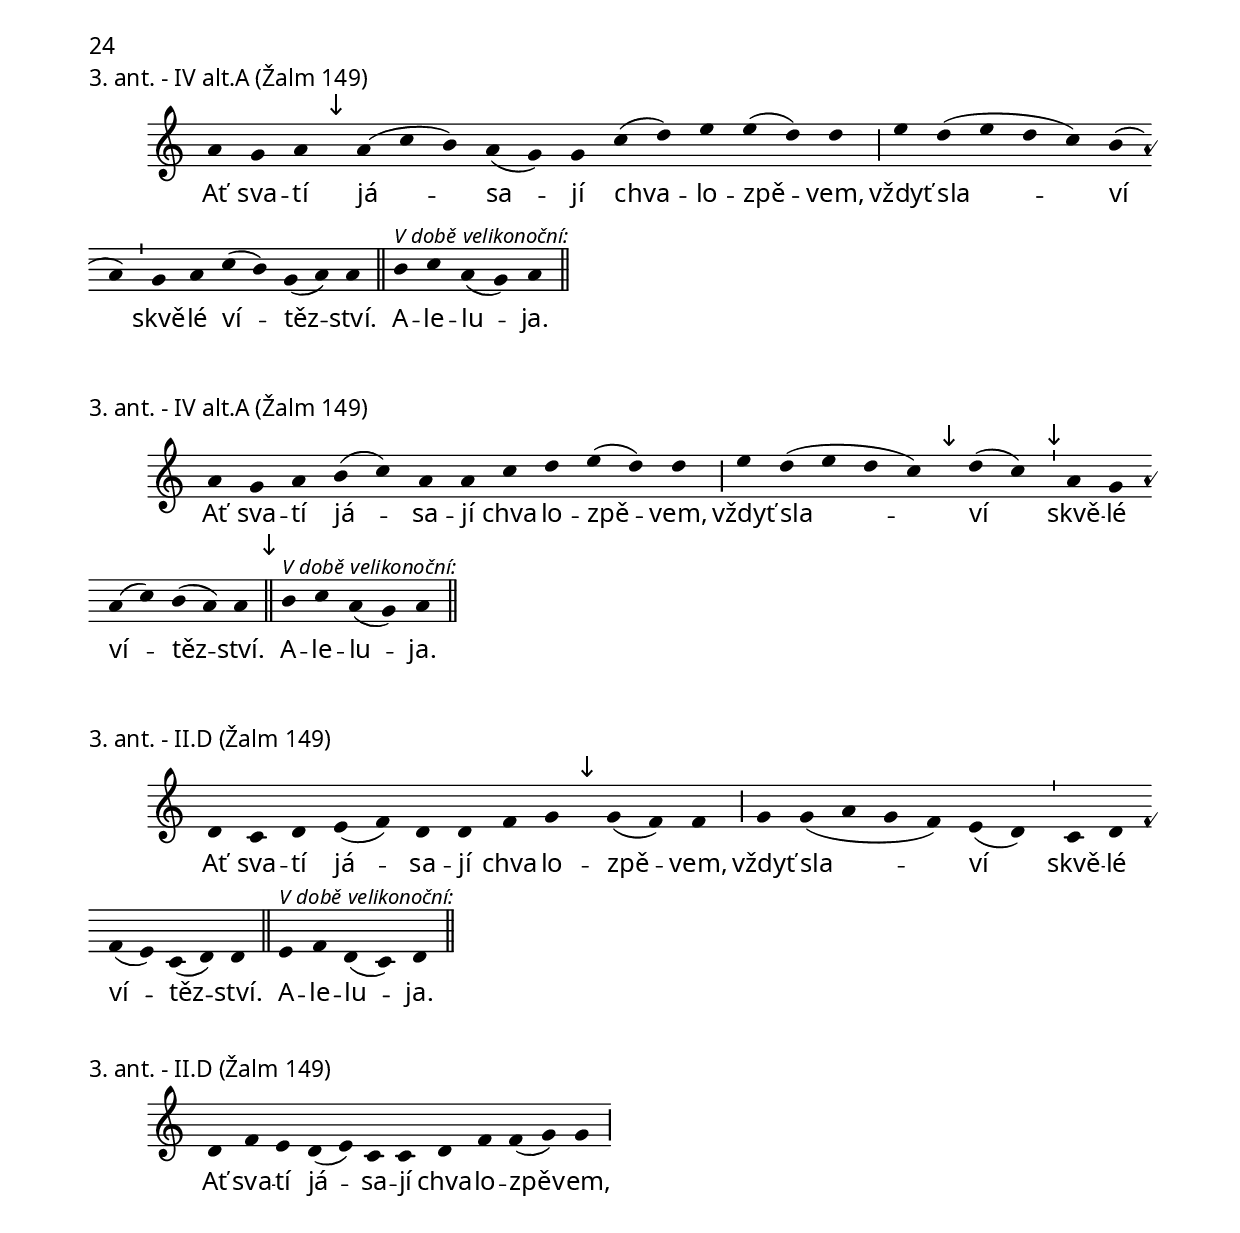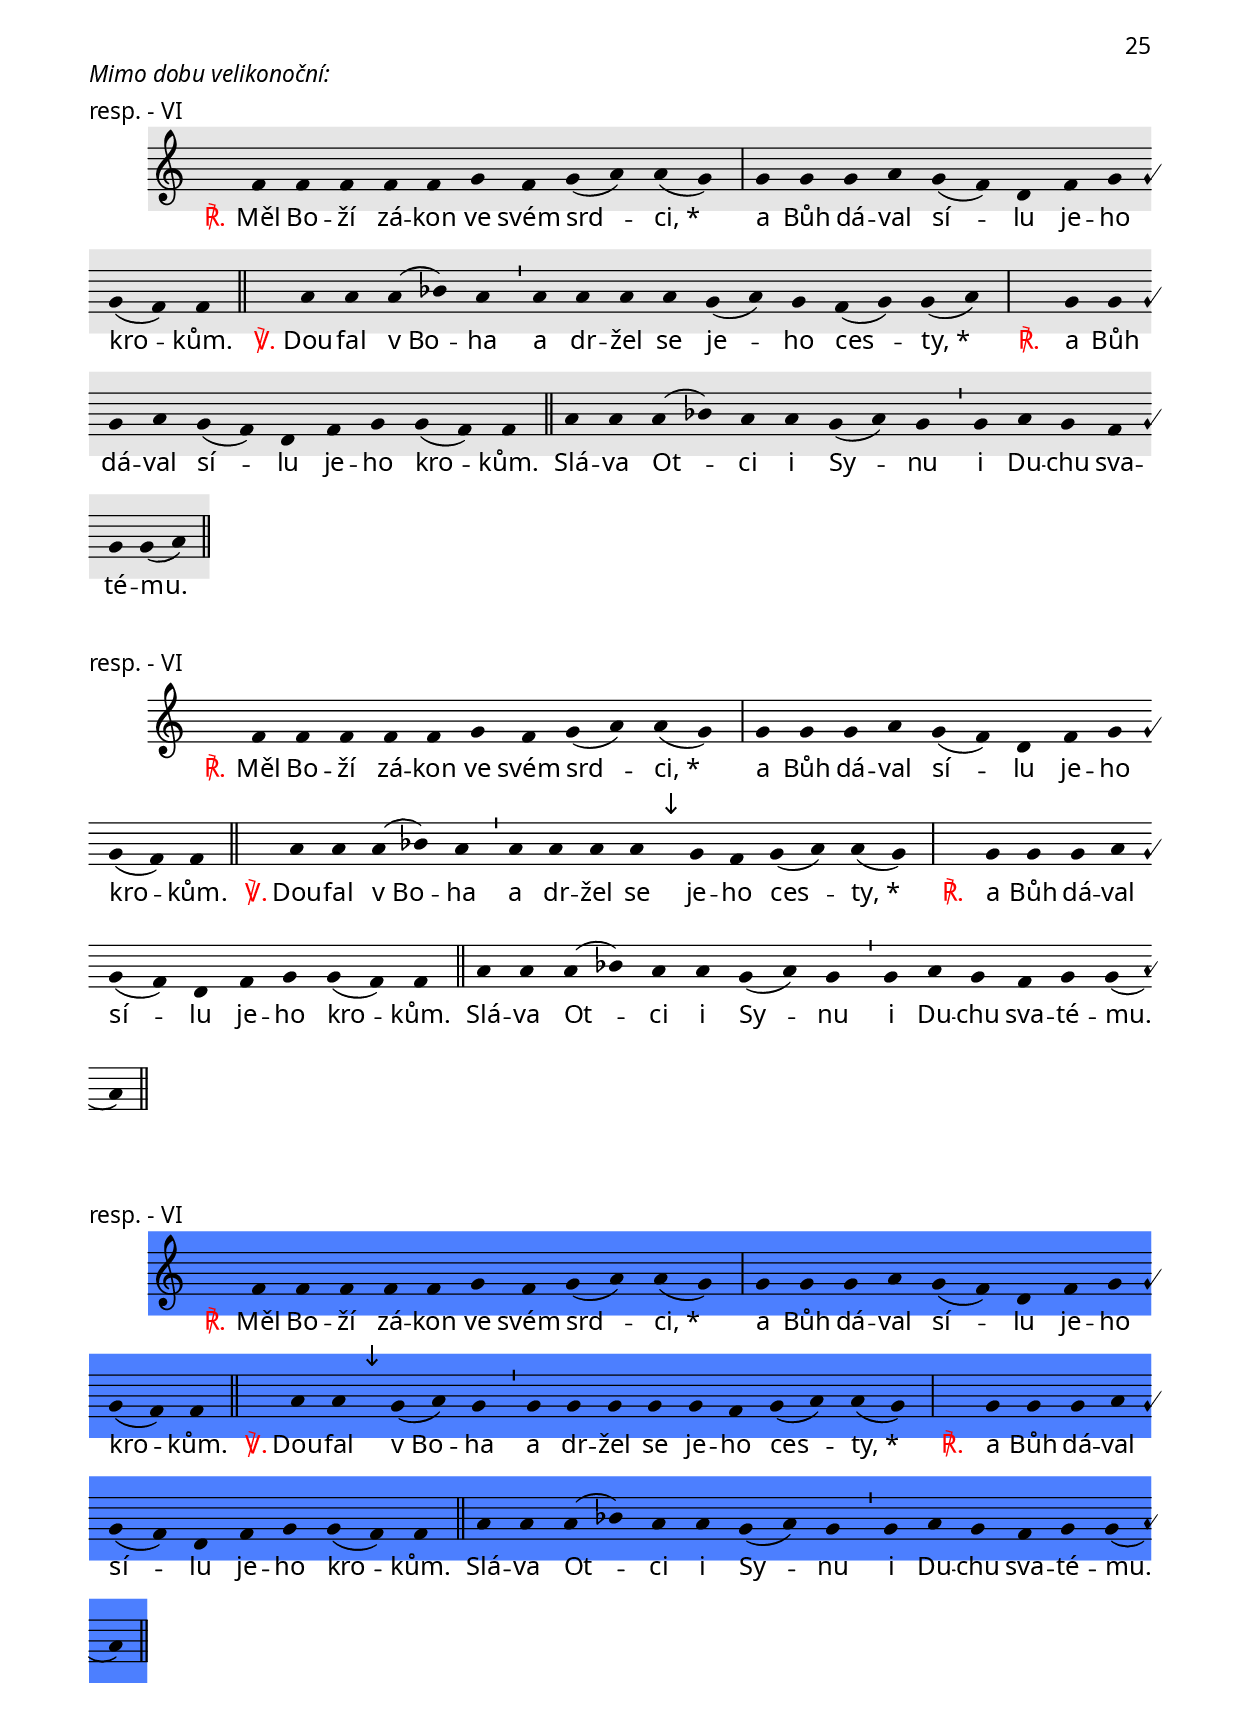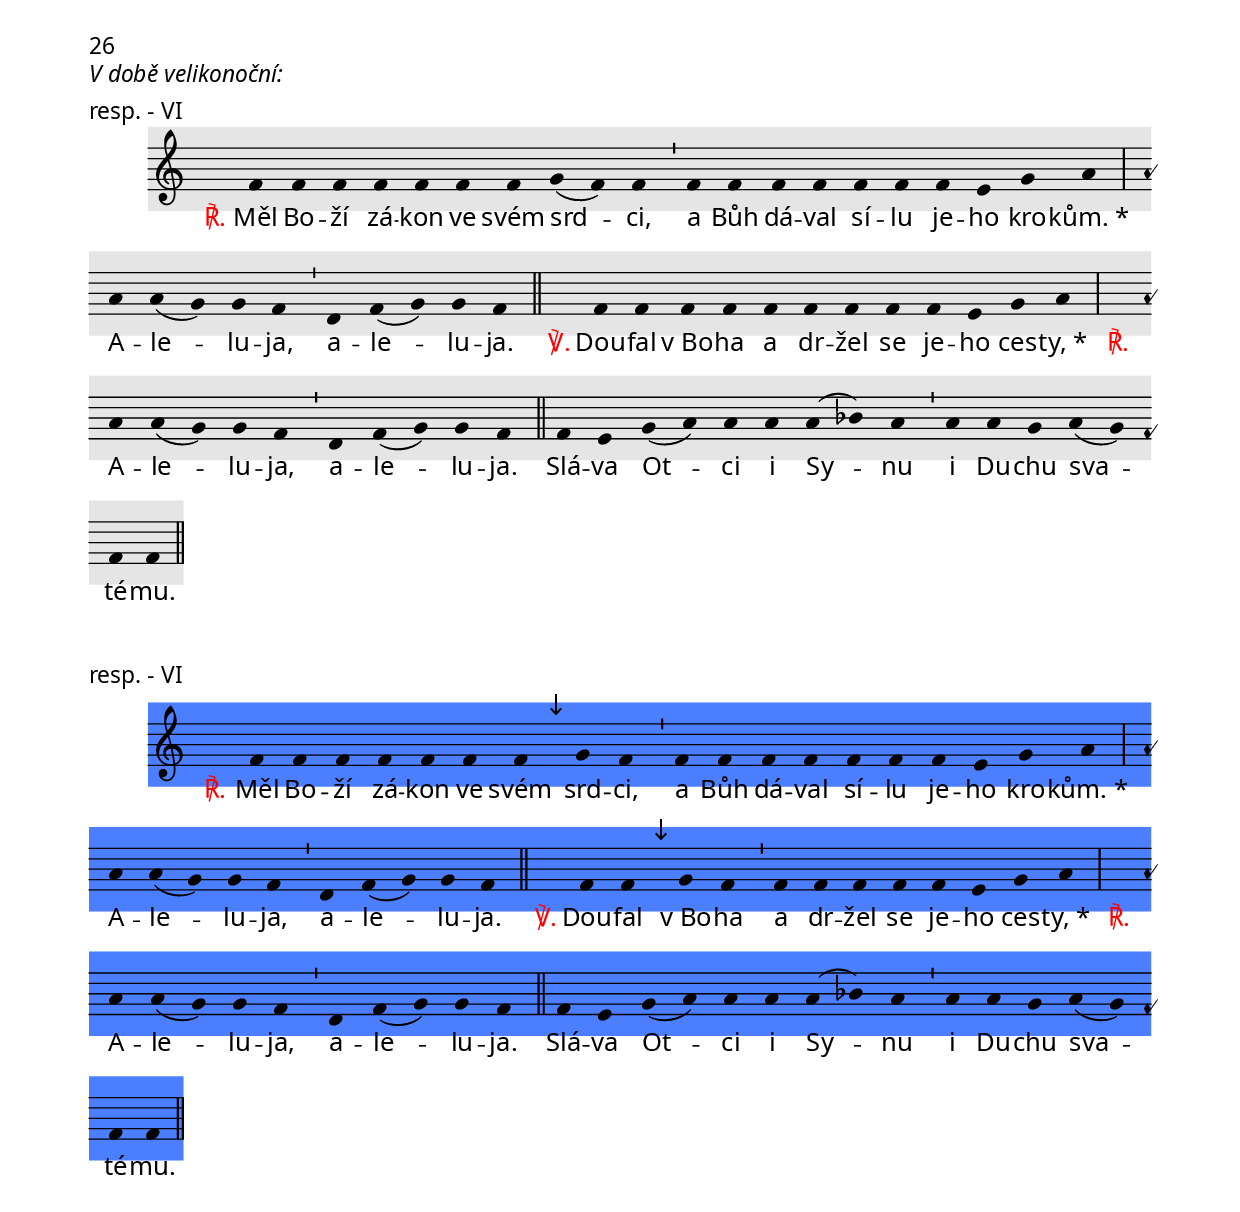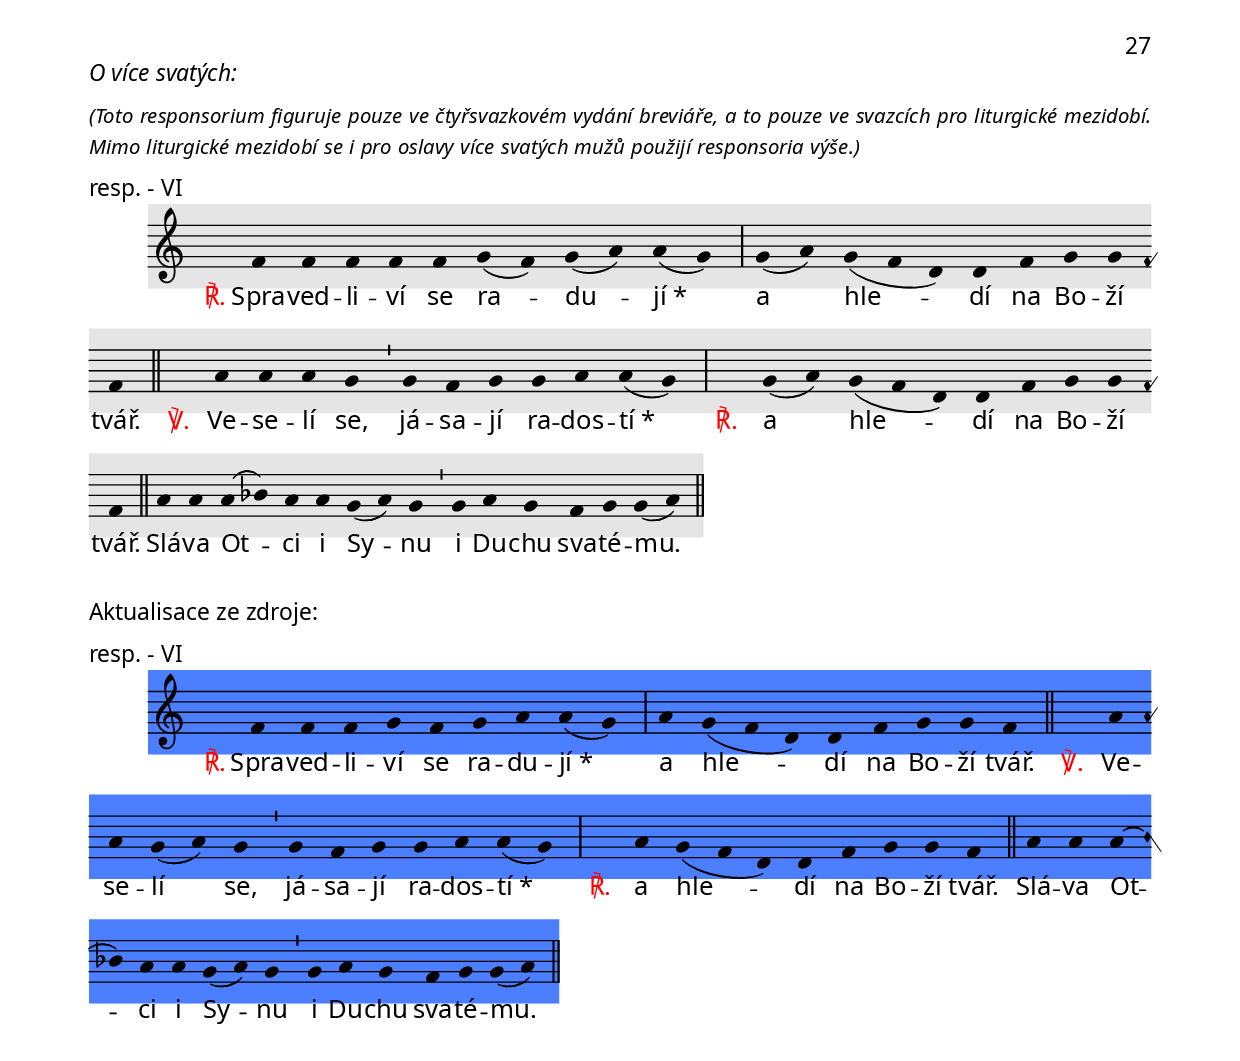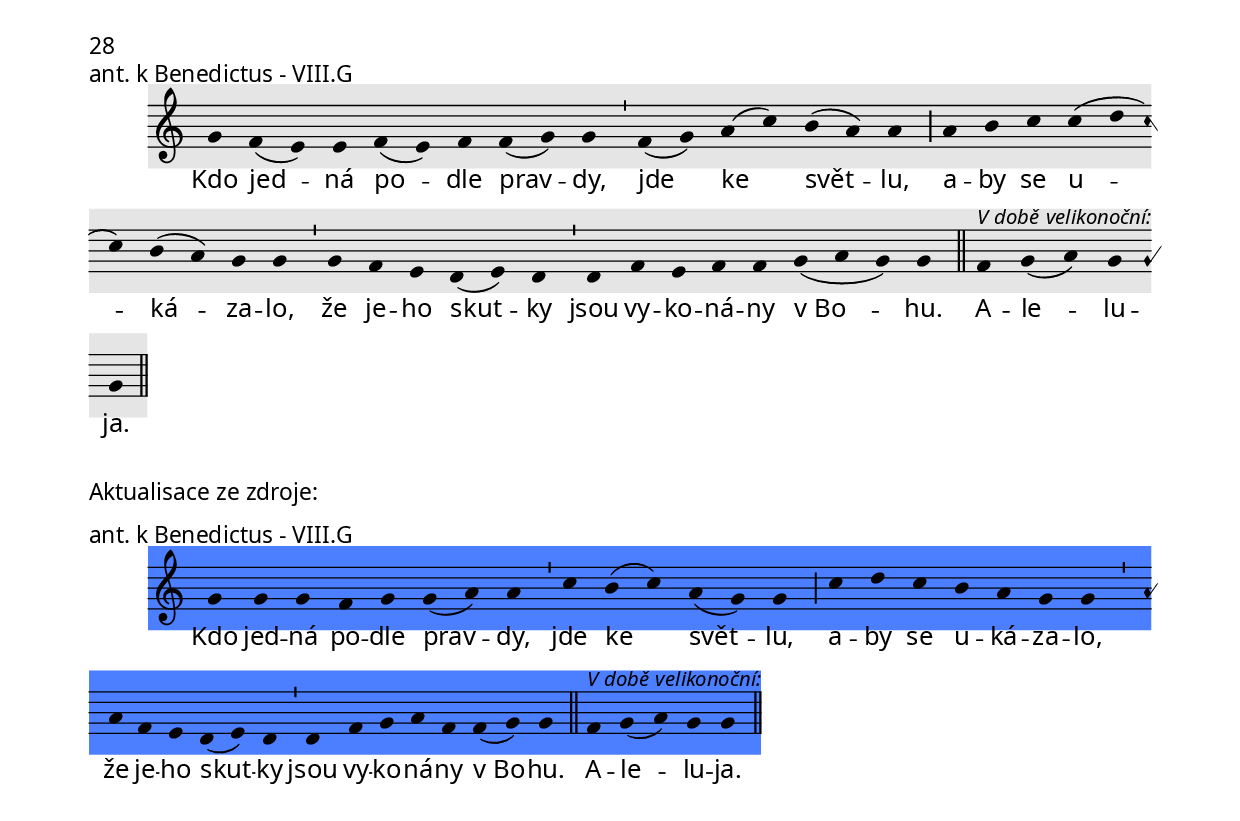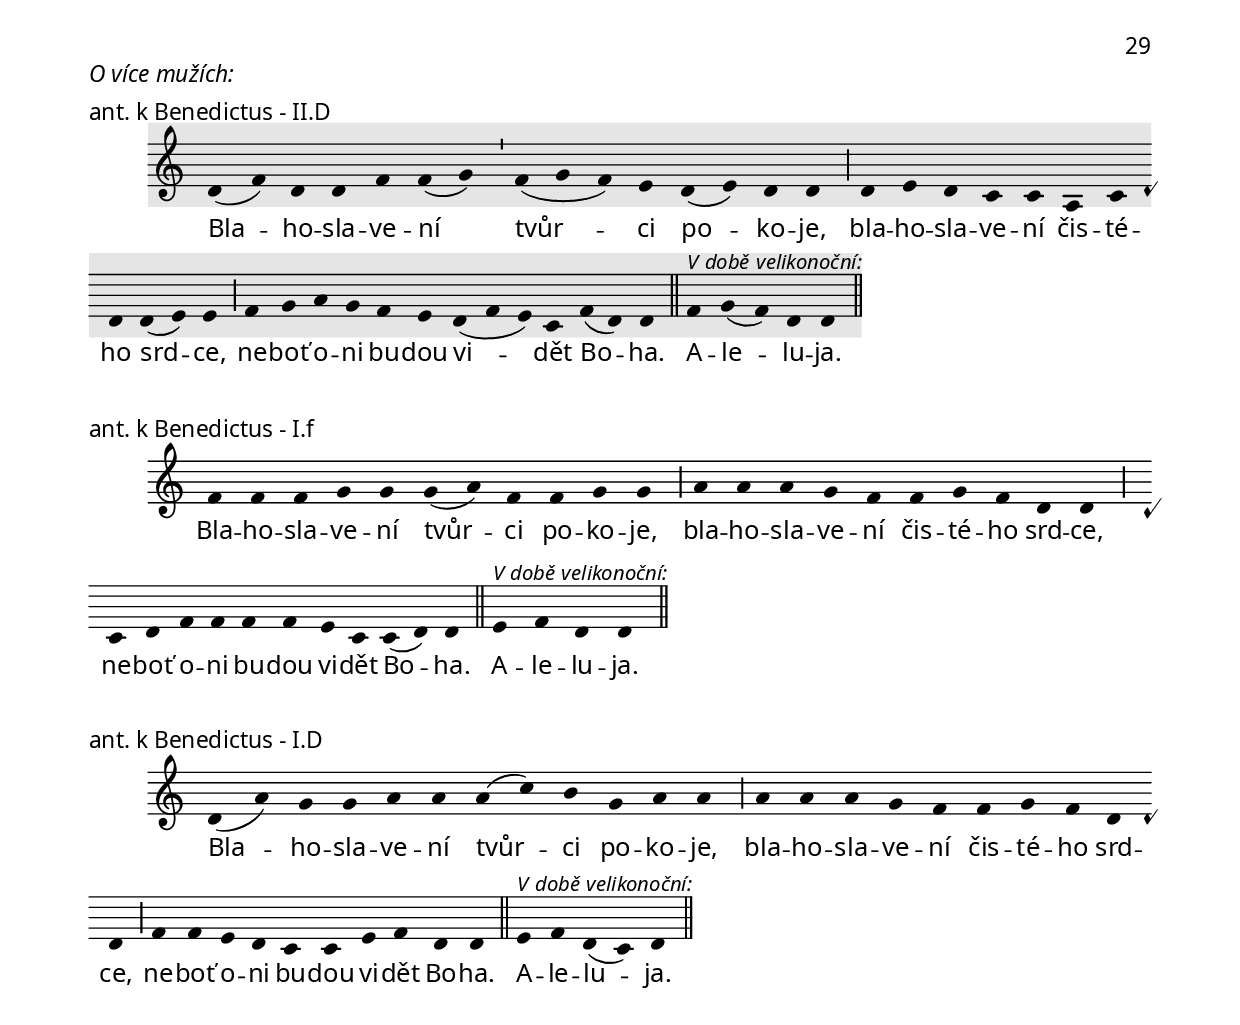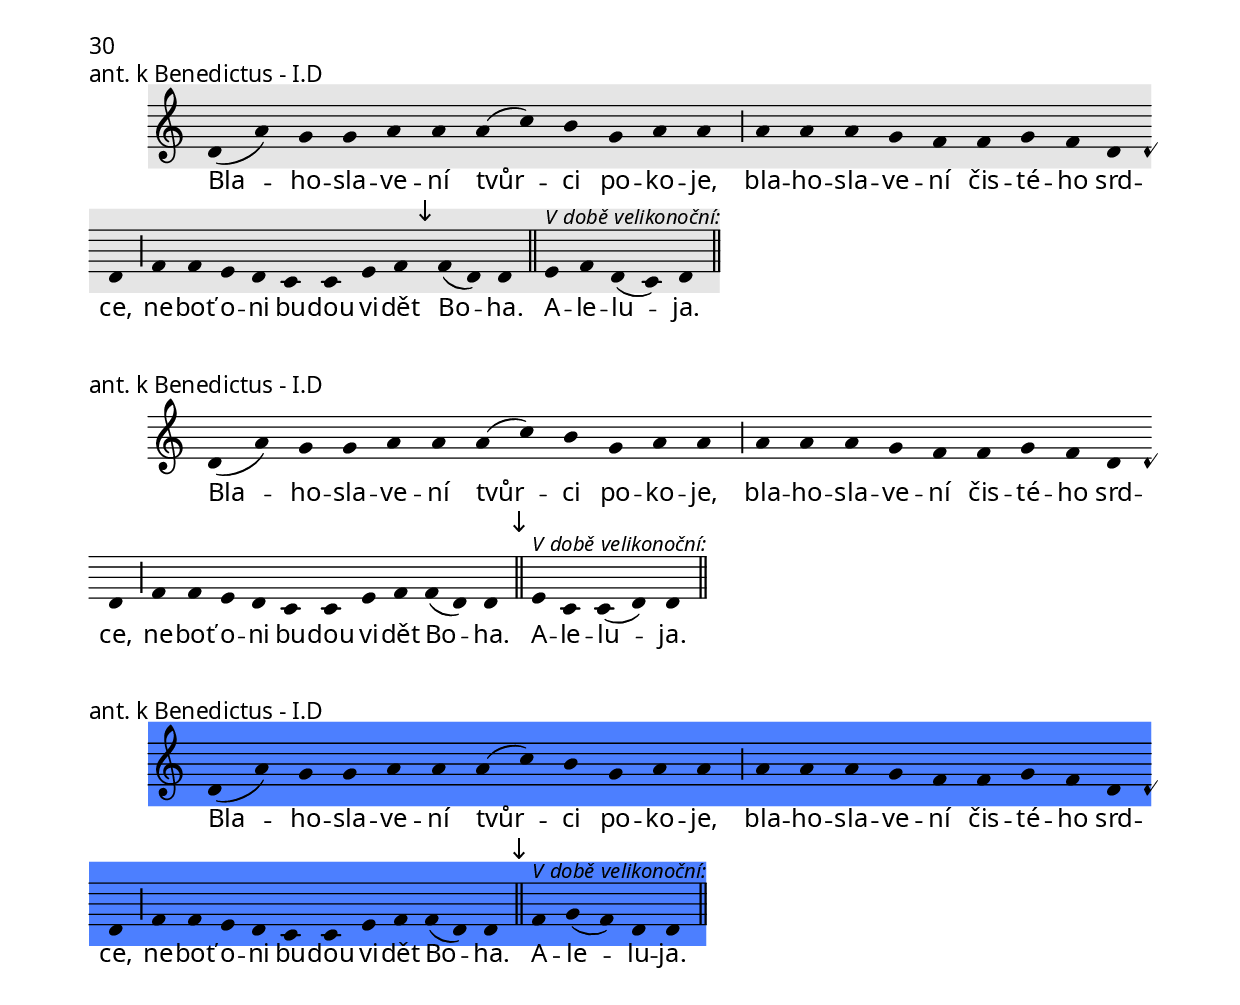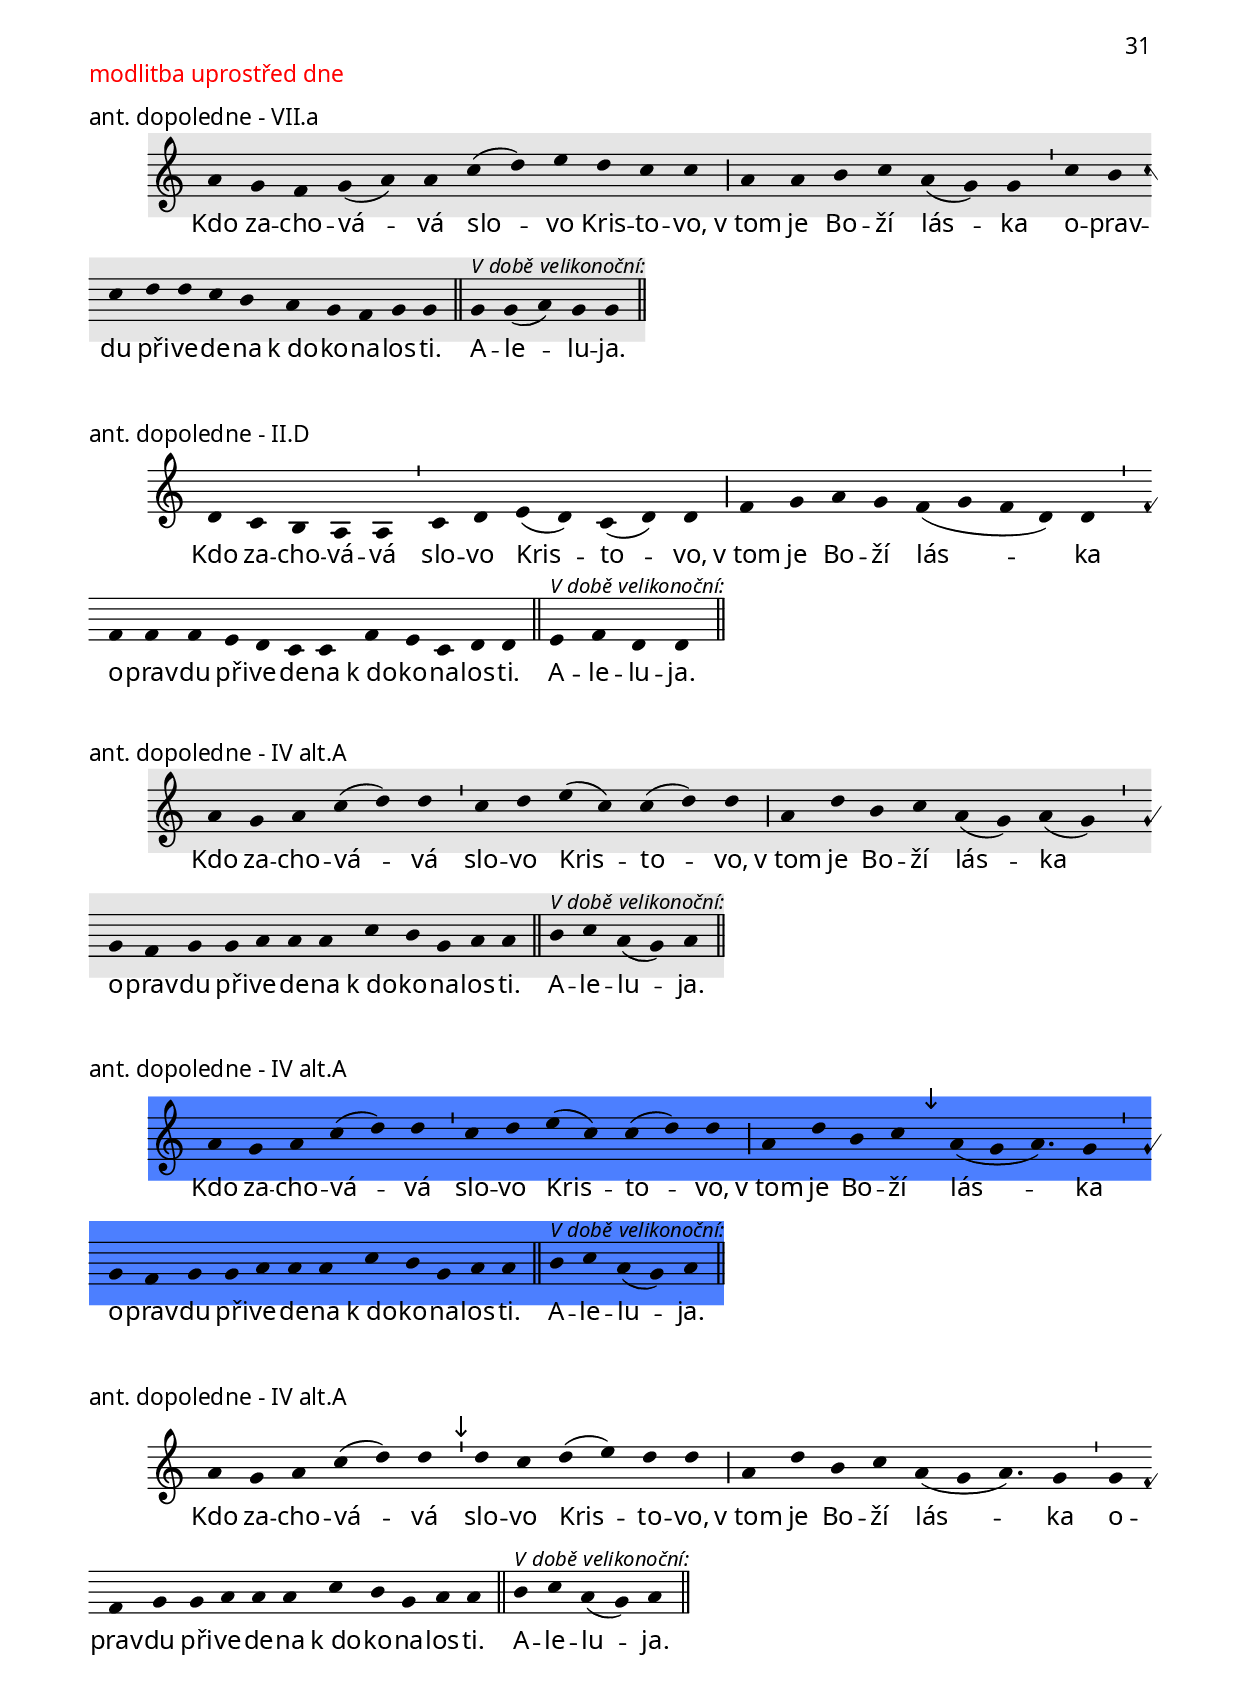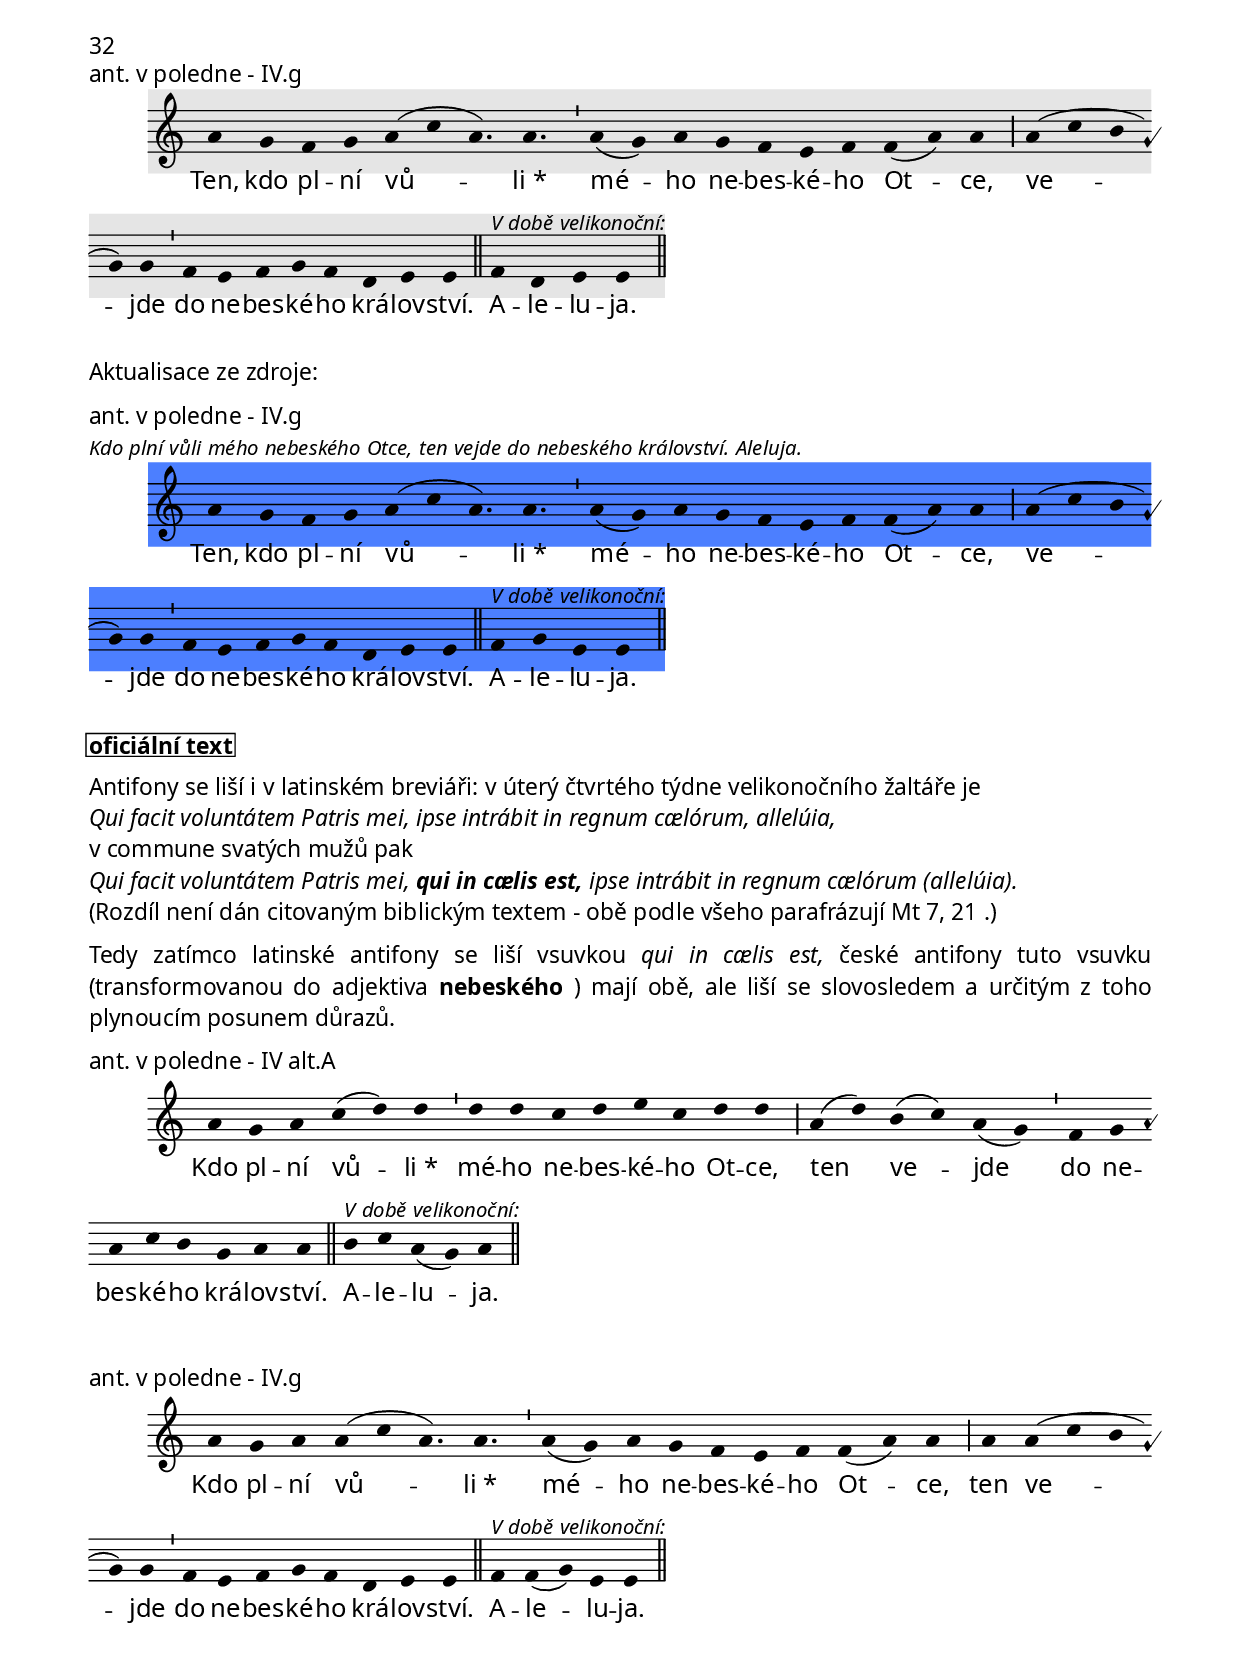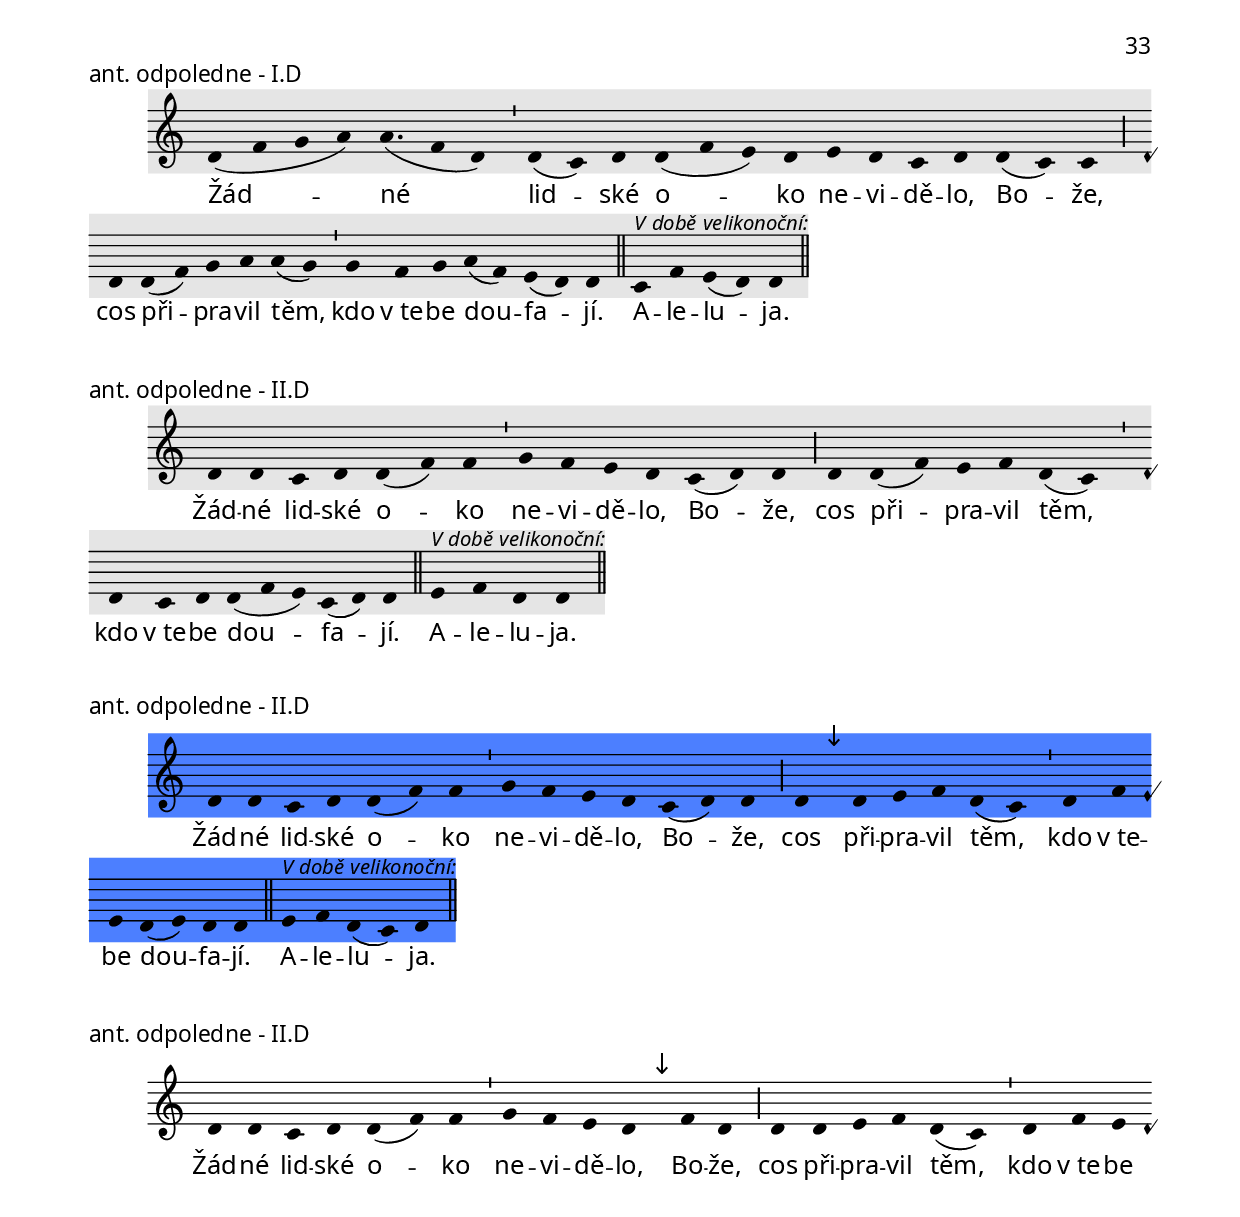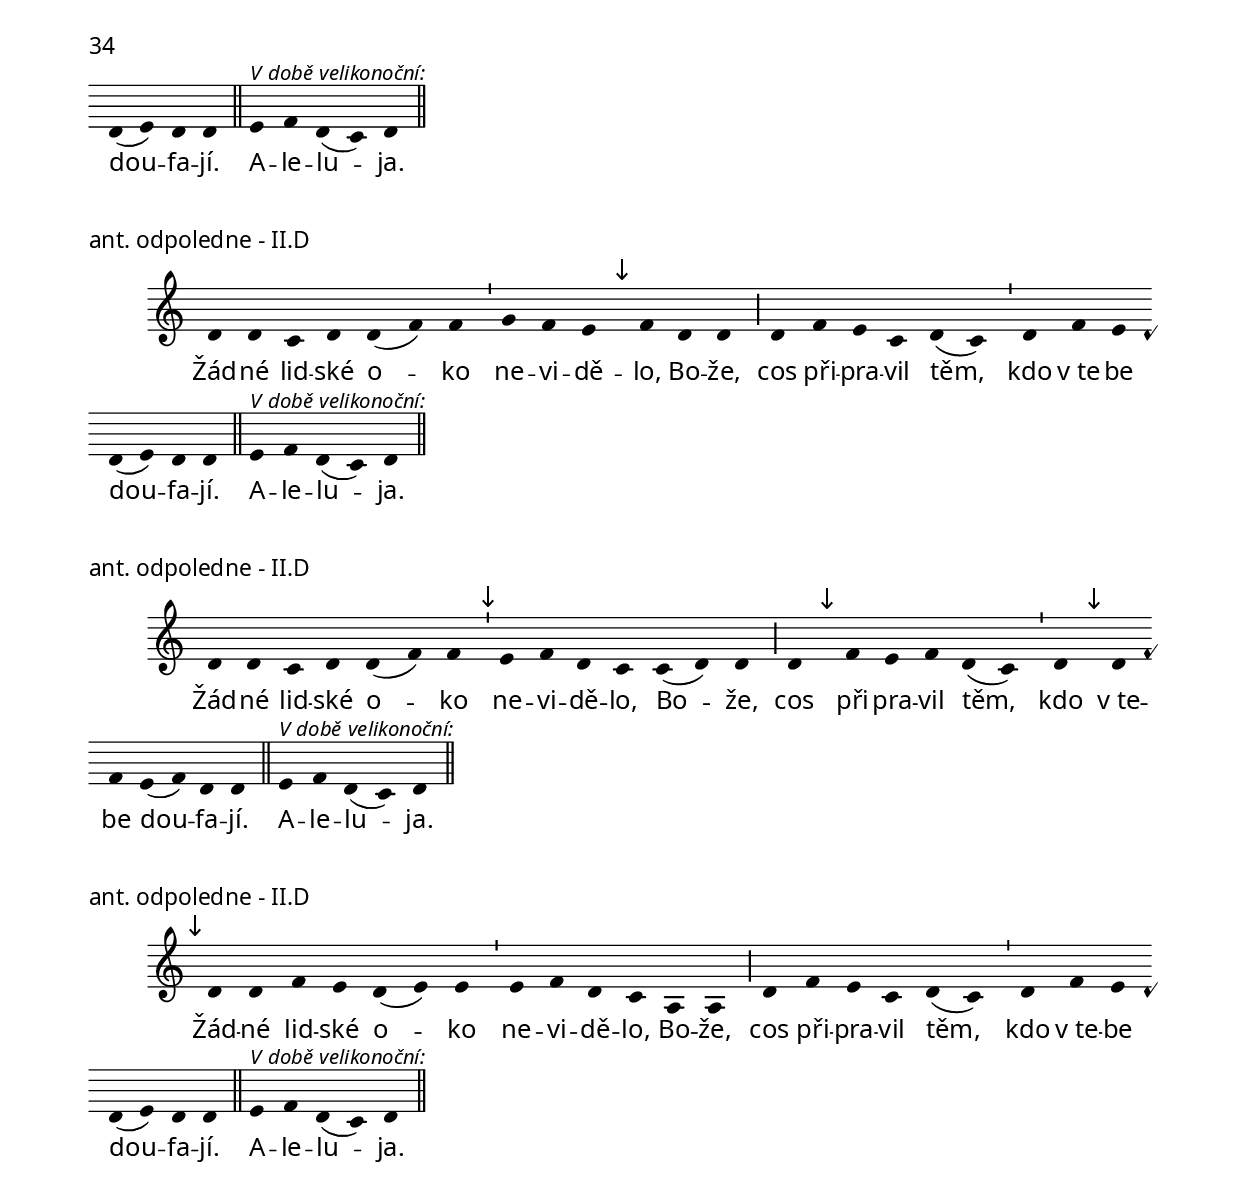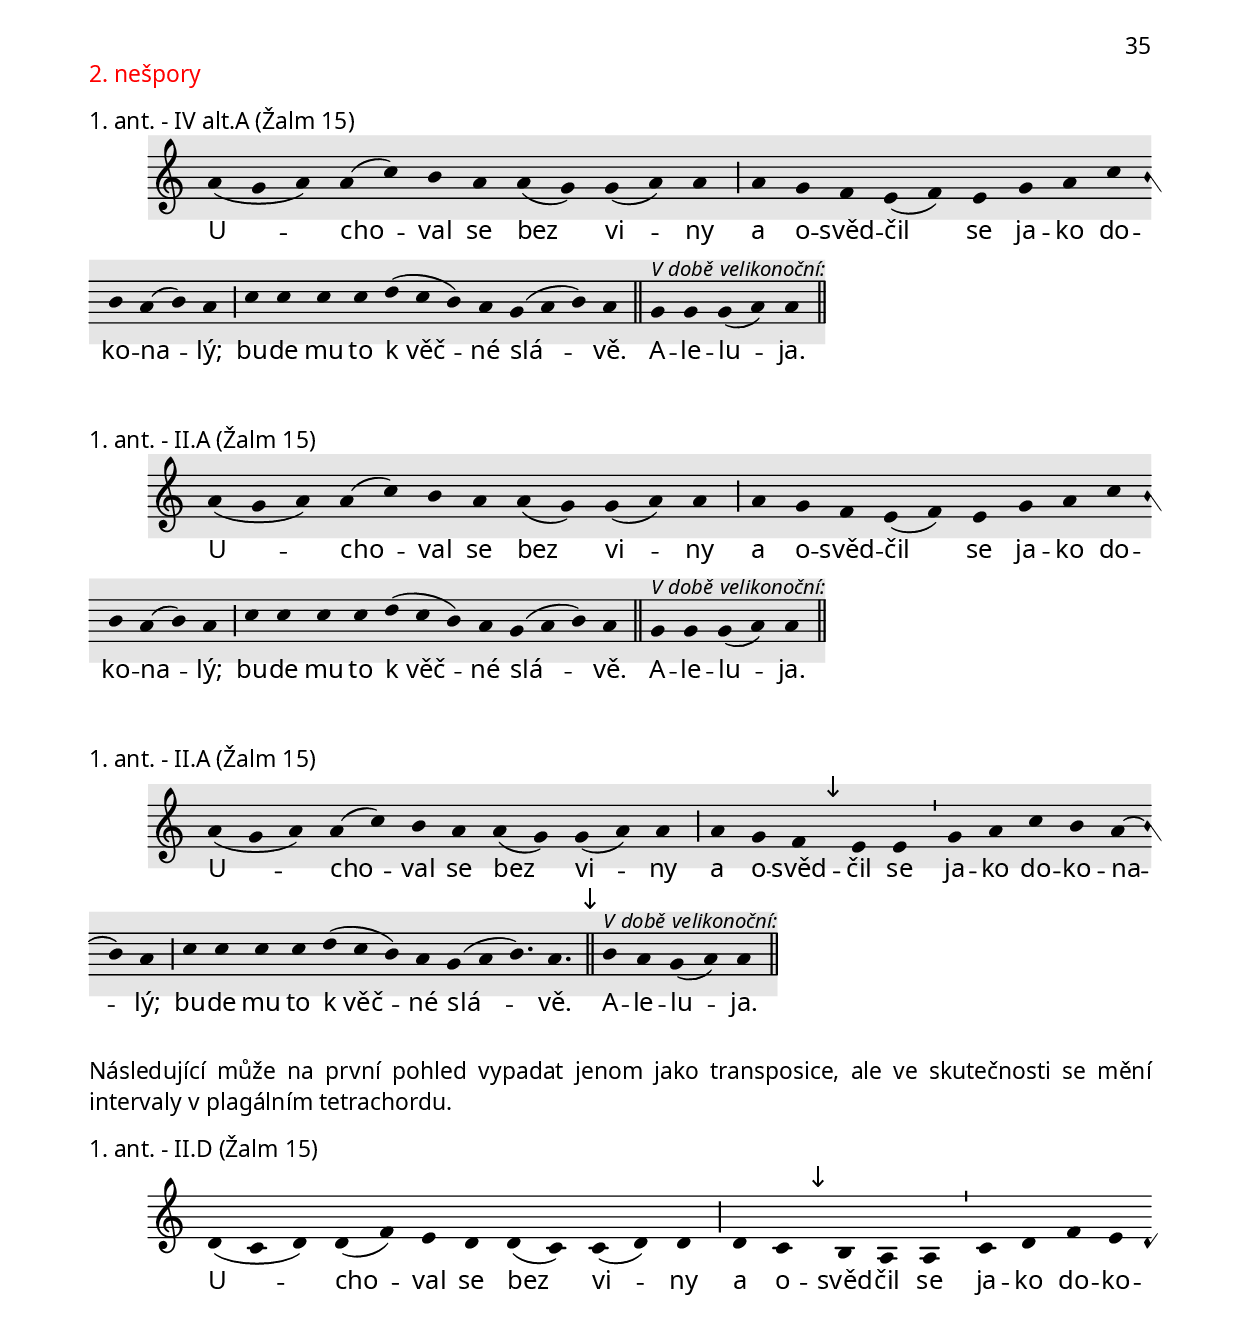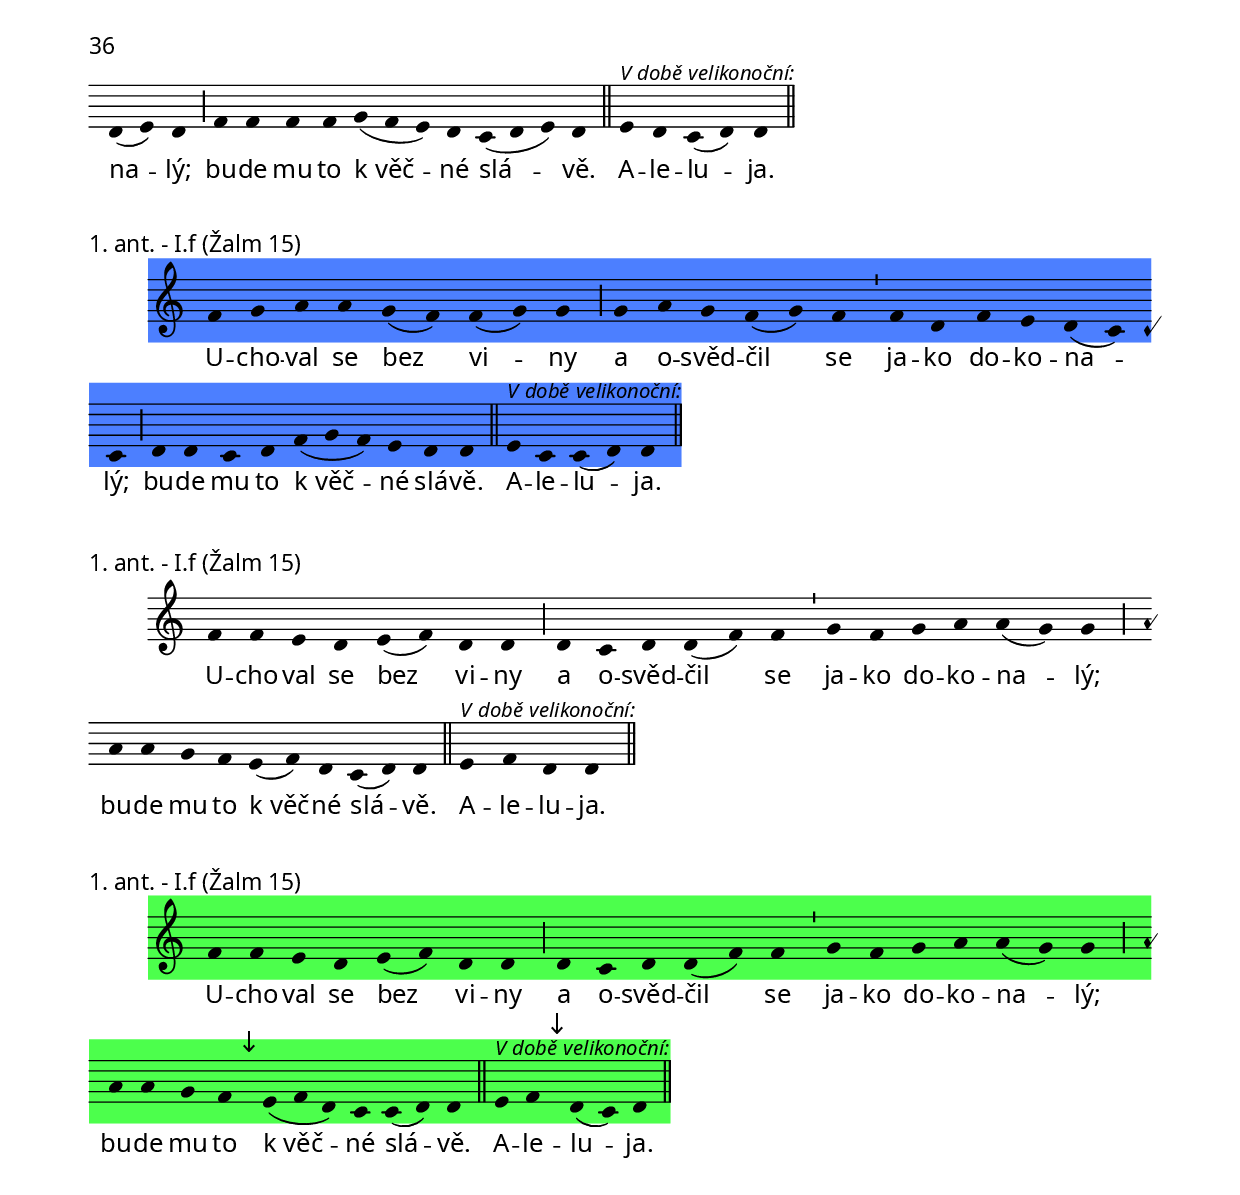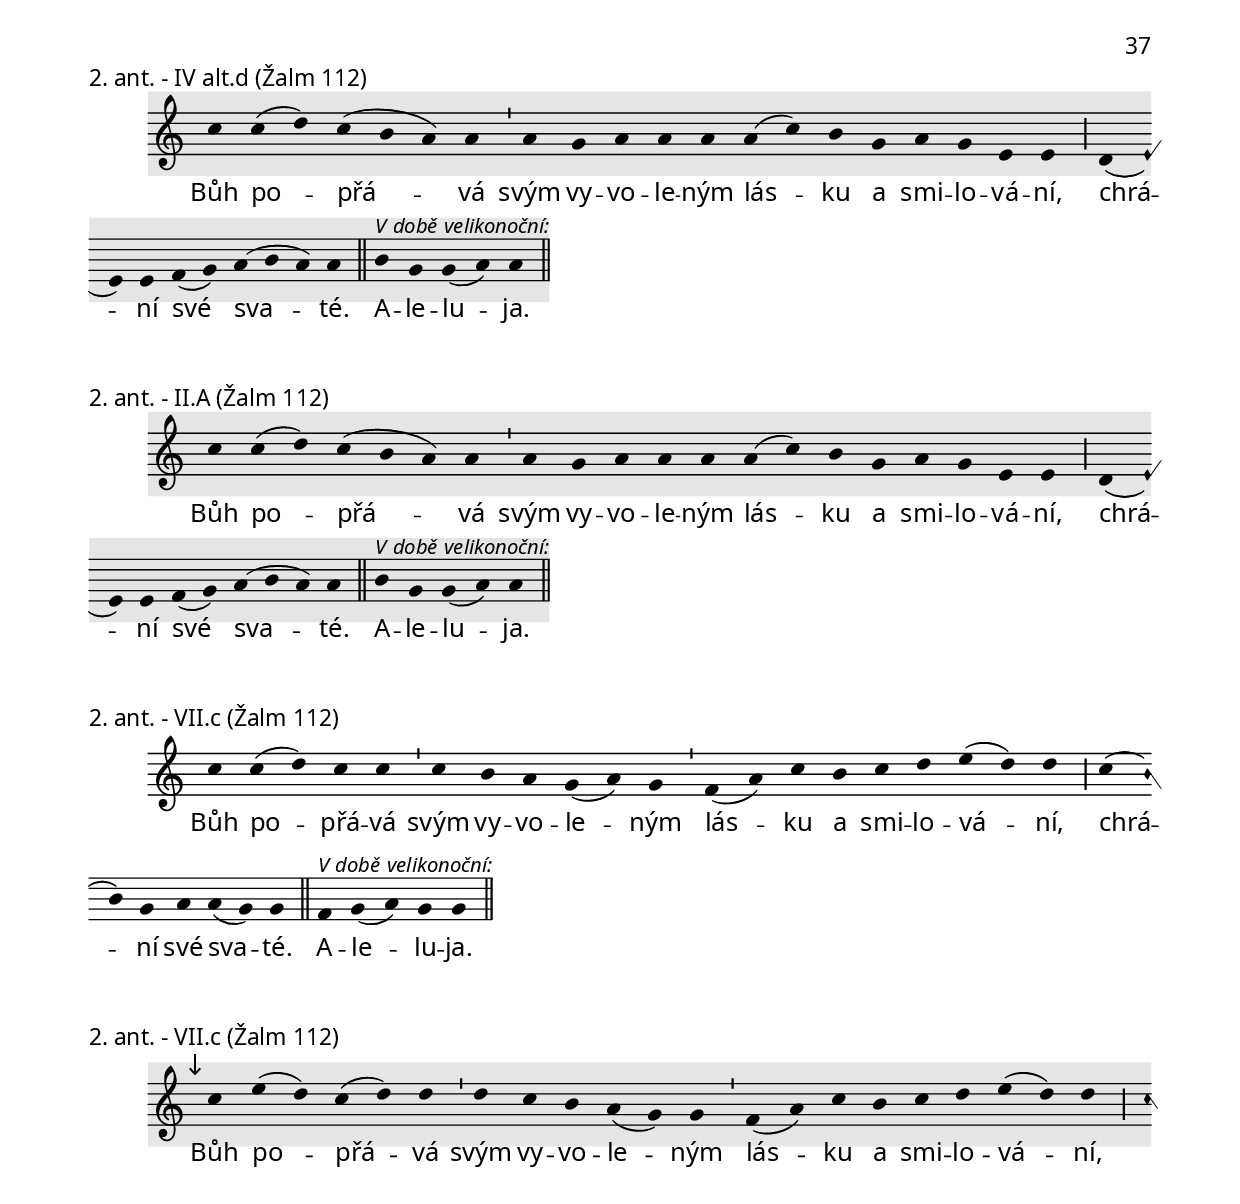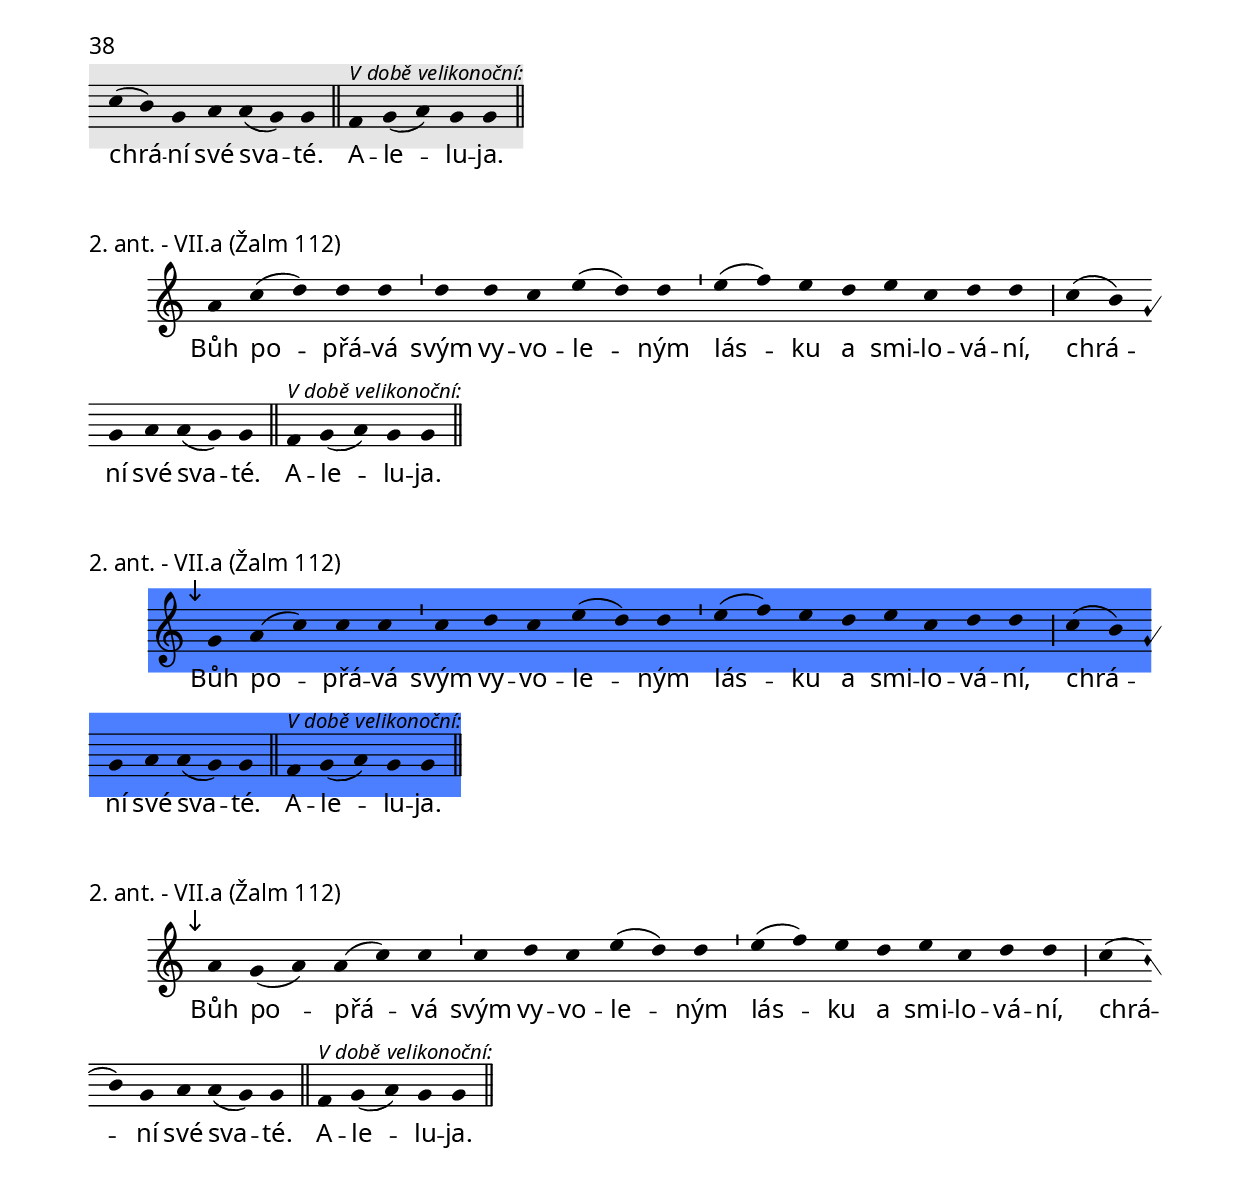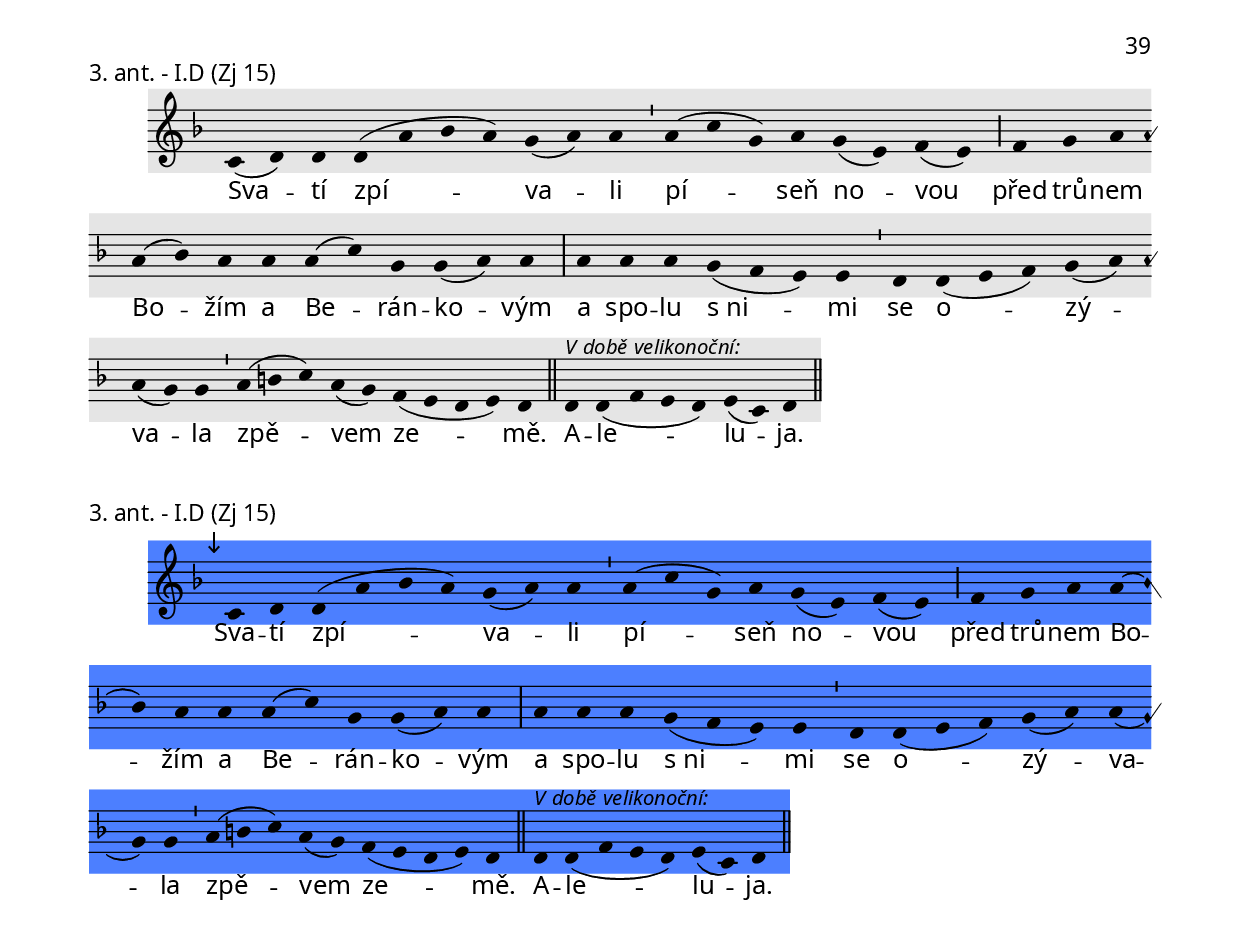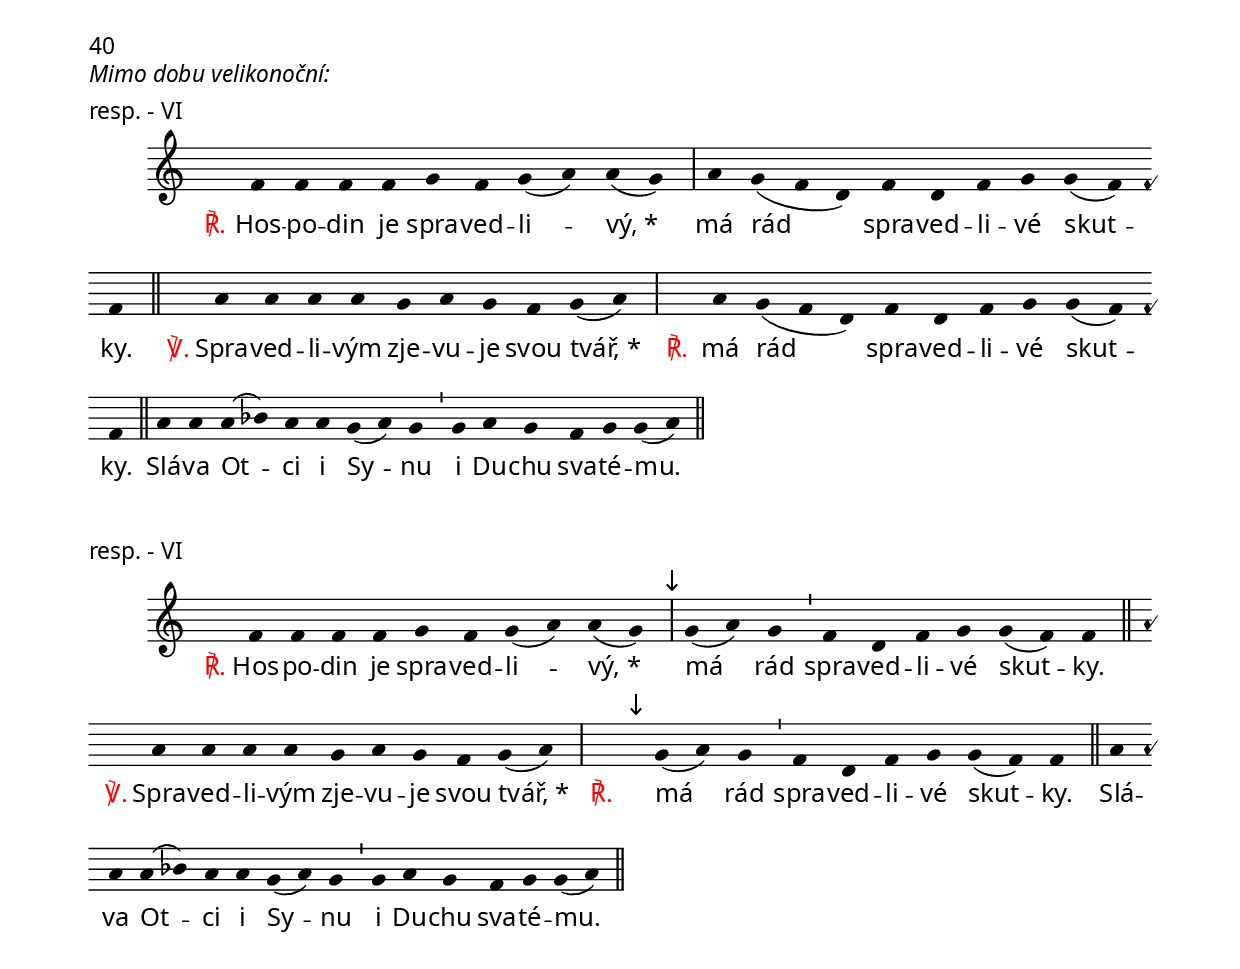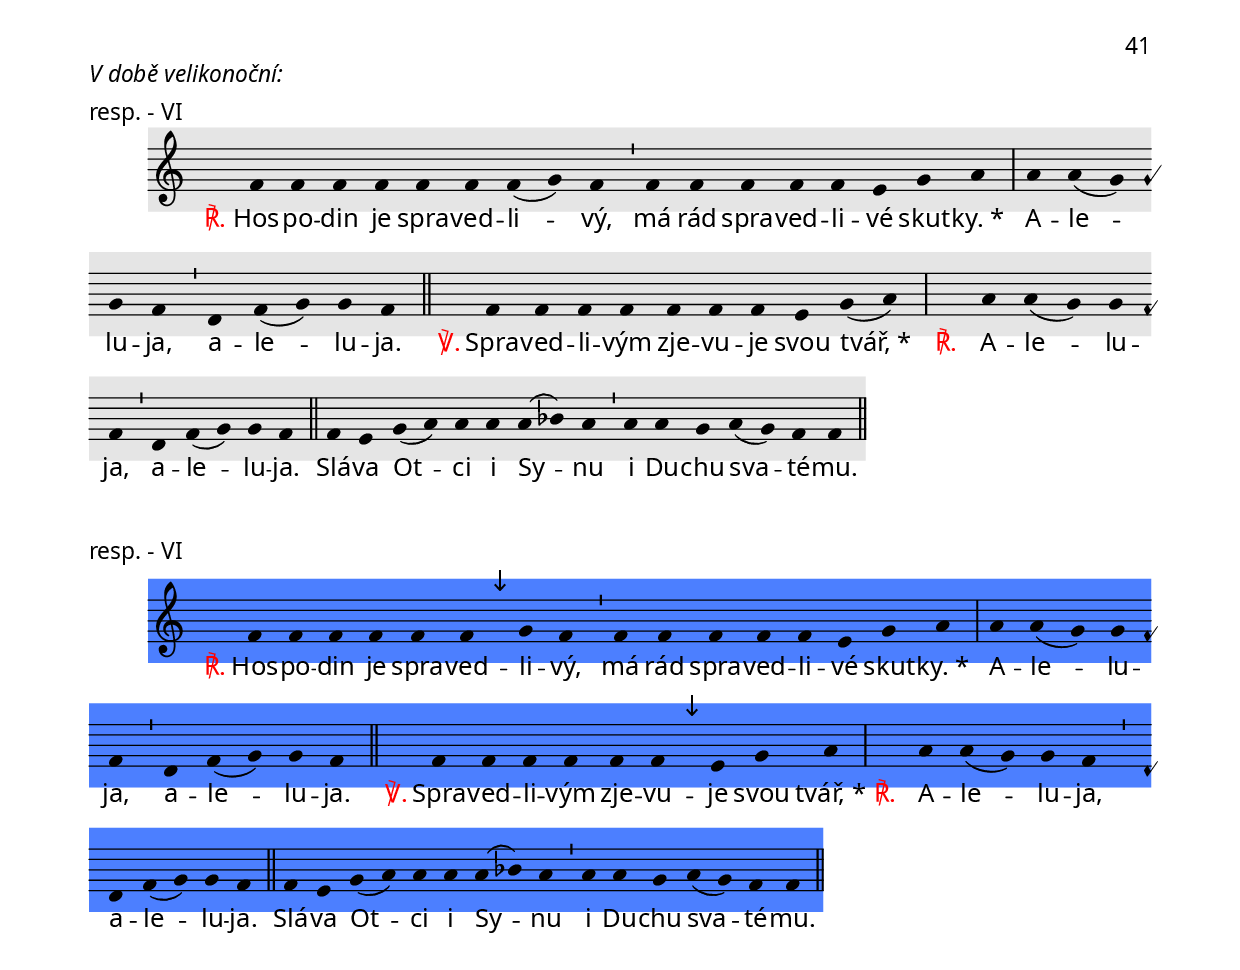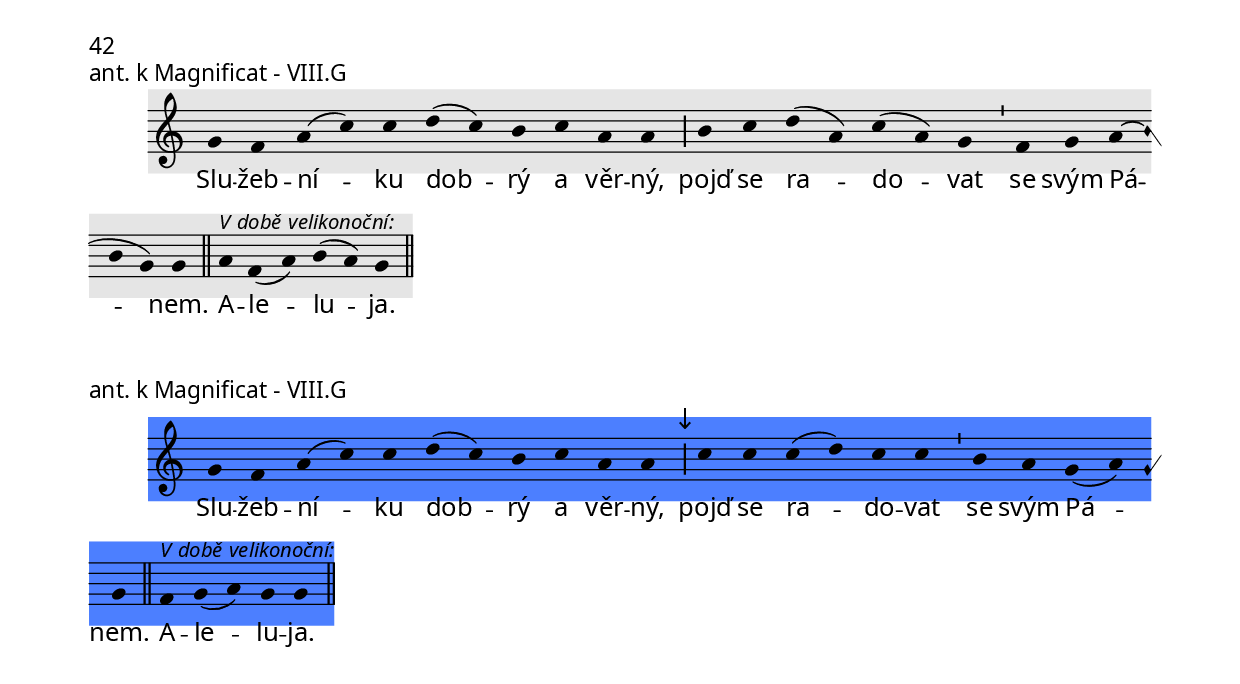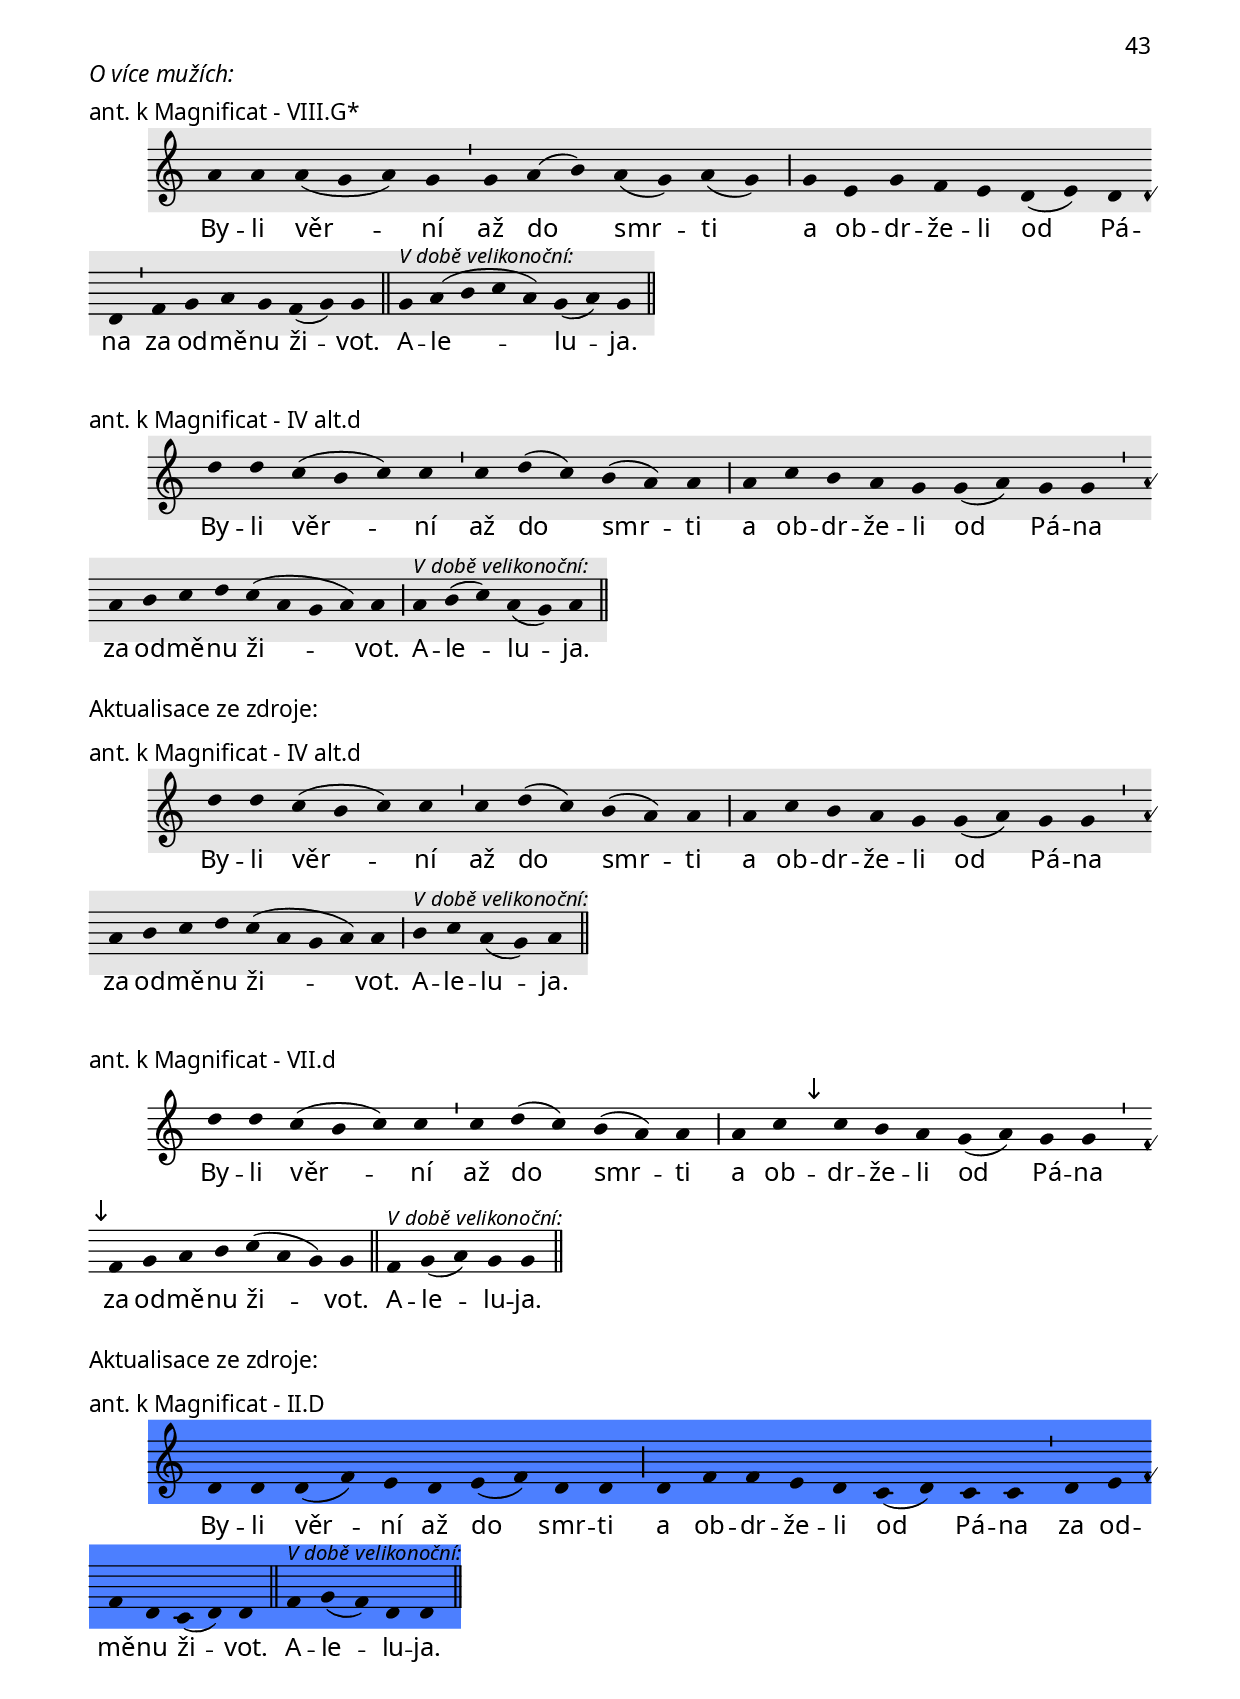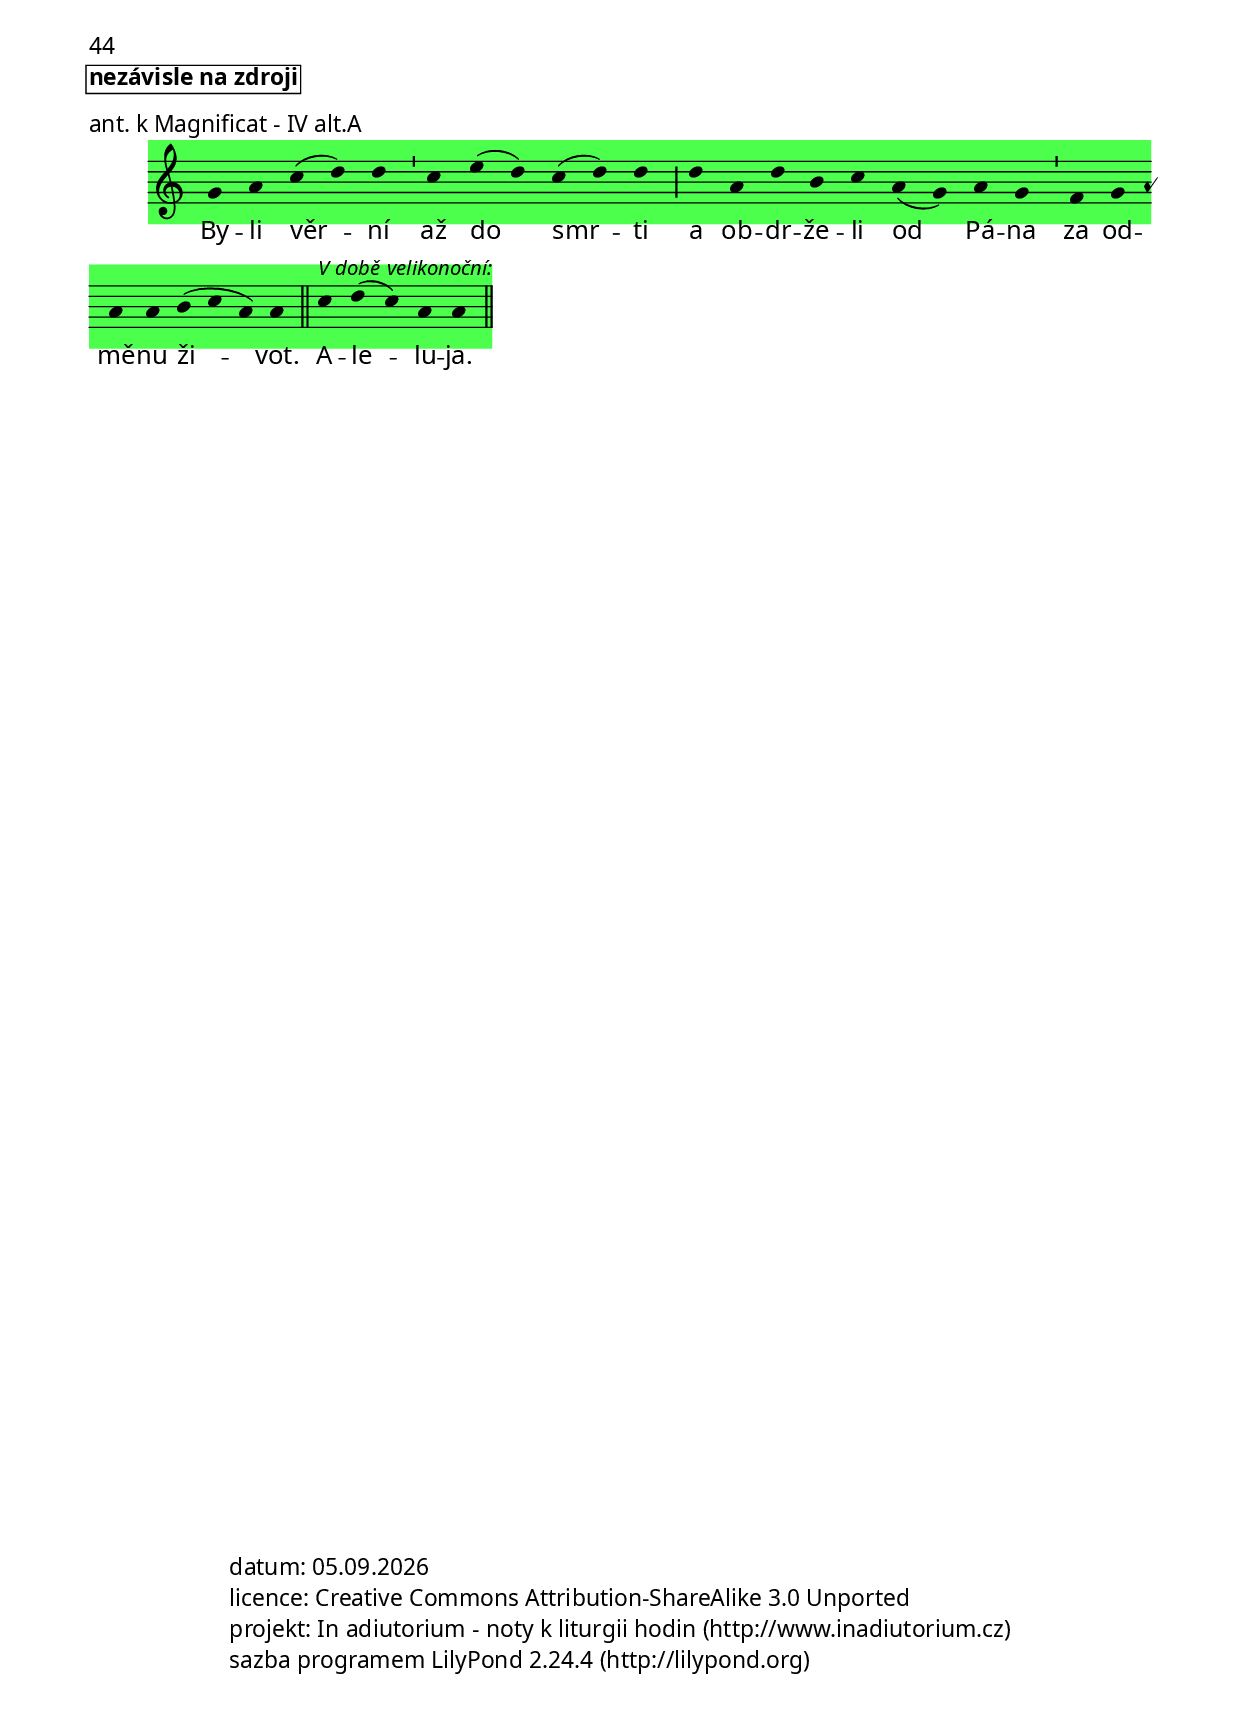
\version "2.15.40"

\include "../spolecne.ly"
\include "../dilyresponsorii.ly"

\header {
  title = \markup\titleCommune "O svatých mužích"
  composer = "Jakub Pavlík"
}

\markup {\nadpisHodinka {"1. nešpory"}}

\score {
  \relative c'' {
    \zvyraznovacSedy
    \choralniRezim
    a4( g a c) c \barMin d( e) d c d( c) c \barMaior
    d d c( d c) b a( g a) g \barFinalis

    a^\markup\rubrVelikAleluja c( a) g( f) g \barFinalis
  }
  \addlyrics {
    Chval -- te na -- še -- ho Bo -- ha,
    všich -- ni je -- ho sva -- tí.

    A -- le -- lu -- ja.
  }
  \header {
    quid = "1. ant."
    modus = "VII"
    differentia = "a"
    psalmus = "Žalm 113"
    id = "1ne-a1"
    piece = \markup {\sestavTitulek}
  }
}

\score {
  \relative c' {
    \zvyraznovacModry
    \choralniRezim
    f4 f g a f g g \barMin
    f d f g g( f) f \barFinalis

    f^\markup\rubrVelikAleluja g f e d( c) c \barMin
    d f g( f) f \barFinalis
  }
  \addlyrics {
    Chval -- te na -- še -- ho Bo -- ha,
    \markup{\Dagger všich} -- ni je -- ho sva -- tí.

    \markup{\Dagger všich} -- ni je -- ho sva -- tí.
    A -- le -- lu -- ja.
  }
  \header {
    quid = "1. ant."
    modus = "VII"
    differentia = "a"
    psalmus = "Žalm 113"
    fial = "commune/commune_kostel.ly#2ne-a3?zacatek"
    id = "1ne-a1"
    piece = \markup {\sestavTitulek}
  }
}

\pageBreak

\score {
  \relative c'' {
    \zvyraznovacSedy
    \choralniRezim
    a4( c) a a g g4.( a) \barMaior
    e4 g( a) a a a a b c a g e( a) a \barMaior
    e4 g a a a a g f e( d) e \barFinalis

    f^\markup\rubrVelikAleluja f e e \barFinalis
  }
  \addlyrics {
    Bla -- ho -- sla -- ve -- ní, kdo lač -- ní a žíz -- ní
    po spra -- ve -- dl -- nos -- ti,
    ne -- boť o -- ni bu -- dou na -- sy -- ce -- ni.

    A -- le -- lu -- ja.
  }
  \header {
    quid = "2. ant."
    modus = "IV"
    differentia = "g"
    psalmus = "Žalm 146"
    id = "1ne-a2"
    fons = "žaltář, ne 4.t., 2.nešp., 2.ant.; doplněno aleluja"
    fial = "antifony/tyden4_1nedele.ly#2ne-ant2?+aleluja"
    piece = \markup {\sestavTitulek}
  }
}

\markup{Aktualisace ze zdroje:}

\score {
  \relative c'' {
    \zvyraznovacSedy
    \choralniRezim
    c4 b c d d \barMin
    d e d c a a \barMin
    c b g a a( g) g \barMaior
    f a c c c c b a g g \barFinalis

    f^\markup\rubrVelikAleluja a a( g) g \barFinalis
  }
  \addlyrics {
    Bla -- ho -- sla -- ve -- ní,
    kdo lač -- ní a žíz -- ní
    po spra -- ve -- dl -- nos -- ti,
    ne -- boť o -- ni bu -- dou na -- sy -- ce -- ni.

    A -- le -- lu -- ja.
  }
  \header {
    quid = "2. ant."
    modus = "VII"
    differentia = "c"
    psalmus = "Žalm 146"
    id = "1ne-a2"
    fons = "žaltář, ne 4.t., 2.nešp., 2.ant.; doplněno aleluja"
    fial = "antifony/tyden4_1nedele.ly#2ne-ant2?+aleluja"
    piece = \markup {\sestavTitulek}
  }
}

\markup\aktualisace

\score {
  \relative c'' {
    \choralniRezim
    c4 b c d d \barMin
    d e d c a a \barMin
    c c b c a( g) g \barMaior
    f g a a a a c b g g \barFinalis

    f^\markup\rubrVelikAleluja a a( g) g \barFinalis
  }
  \addlyrics {
    Bla -- ho -- sla -- ve -- ní,
    kdo lač -- ní a žíz -- ní
    po spra -- ve -- dl -- nos -- ti,
    ne -- boť o -- ni bu -- dou na -- sy -- ce -- ni.

    A -- le -- lu -- ja.
  }
  \header {
    quid = "2. ant."
    modus = "VII"
    differentia = "c"
    psalmus = "Žalm 146"
    id = "1ne-a2"
    fons = "žaltář, ne 4.t., 2.nešp., 2.ant.; doplněno aleluja"
    fial = "antifony/tyden4_1nedele.ly#2ne-ant2?+aleluja"
    piece = \markup {\sestavTitulek}
  }
}

\score {
  \relative c'' {
    \zvyraznovacModry
    \choralniRezim
    c4 b c d d \barMin
    d e d c a a \barMin
    c c b c a( g) g \barMaior
    f g a a a a c b g g \barFinalis

    \mark\sipka a^\markup\rubrVelikAleluja g f( g) g \barFinalis
  }
  \addlyrics {
    Bla -- ho -- sla -- ve -- ní,
    kdo lač -- ní a žíz -- ní
    po spra -- ve -- dl -- nos -- ti,
    ne -- boť o -- ni bu -- dou na -- sy -- ce -- ni.

    A -- le -- lu -- ja.
  }
  \header {
    quid = "2. ant."
    modus = "VII"
    differentia = "c"
    psalmus = "Žalm 146"
    id = "1ne-a2"
    fons = "žaltář, ne 4.t., 2.nešp., 2.ant.; doplněno aleluja"
    fial = "antifony/tyden4_1nedele.ly#2ne-ant2?+aleluja"
    piece = \markup {\sestavTitulek}
  }
}

\pageBreak

\score {
  \relative c' {
    \zvyraznovacSedy
    \choralniRezim
    d4 d( f d) c d d( c) \barMax
    d e f g( f) g( a) a \barMaior
    a g f g a g( f d) d \barMin d d( f g) f e( f) d d \barFinalis

    c^\markup\rubrVelikAleluja f( e) d d \barFinalis
  }
  \addlyrics {
    Buď po -- chvá -- len Bůh,
    on si nás vy -- vo -- lil,
    a -- by -- chom by -- li sva -- tí a ne -- po -- skvr -- ně -- ní.

    A -- le -- lu -- ja.
  }
  \header {
    quid = "3. ant."
    modus = "I"
    differentia = "D"
    psalmus = "Ef 1"
    id = "1ne-a3"
    piece = \markup {\sestavTitulek}
  }
}

\score {
  \relative c' {
    \choralniRezim
    d4 f e f d( c) \barMin
    f g a a( bes) a a \barMaior
    a g f g f d( e) d( c) \barMin
    d f e c c( d) d \barFinalis

    e^\markup\rubrVelikAleluja f d( c) d \barFinalis
  }
  \addlyrics {
    Buď po -- chvá -- len Bůh,
    on si nás vy -- vo -- lil,
    a -- by -- chom by -- li sva -- tí
    a ne -- po -- skvr -- ně -- ní.

    A -- le -- lu -- ja.
  }
  \header {
    quid = "3. ant."
    modus = "I"
    differentia = "D"
    psalmus = "Ef 1"
    id = "1ne-a3"
    piece = \markup {\sestavTitulek}
  }
}

\score {
  \relative c' {
    \choralniRezim
    d4 f e f d( c) \barMin
    f e f f( g) f f \barMaior
    f g a g f e( d) d \barMin
    d f e c d d \barFinalis

    e^\markup\rubrVelikAleluja f d d \barFinalis
  }
  \addlyrics {
    Buď po -- chvá -- len Bůh,
    on si nás vy -- vo -- lil,
    a -- by -- chom by -- li sva -- tí
    a ne -- po -- skvr -- ně -- ní.

    A -- le -- lu -- ja.
  }
  \header {
    quid = "3. ant."
    modus = "II"
    differentia = "D"
    psalmus = "Ef 1"
    id = "1ne-a3"
    piece = \markup {\sestavTitulek}
  }
}

\score {
  \relative c' {
    \choralniRezim
    d4 f e c d( c) \barMin
    d d d f( e) f( g) g \barMaior
    a a a g a g( f) f \barMin
    d f e c d d \barFinalis

    e^\markup\rubrVelikAleluja f d d \barFinalis
  }
  \addlyrics {
    Buď po -- chvá -- len Bůh,
    on si nás vy -- vo -- lil,
    a -- by -- chom by -- li sva -- tí
    a ne -- po -- skvr -- ně -- ní.

    A -- le -- lu -- ja.
  }
  \header {
    quid = "3. ant."
    modus = "I"
    differentia = "D"
    psalmus = "Ef 1"
    id = "1ne-a3"
    piece = \markup {\sestavTitulek}
  }
}

\score {
  \relative c' {
    \zvyraznovacSedy
    \choralniRezim
    \mark\sipka d4 f e f d( c) \barMin
    d d d f( e) f( g) g \barMaior
    a a a g a g( f) f \barMin
    d f e c d d \barFinalis

    e^\markup\rubrVelikAleluja f d d \barFinalis
  }
  \addlyrics {
    Buď po -- chvá -- len Bůh,
    on si nás vy -- vo -- lil,
    a -- by -- chom by -- li sva -- tí
    a ne -- po -- skvr -- ně -- ní.

    A -- le -- lu -- ja.
  }
  \header {
    quid = "3. ant."
    modus = "I"
    differentia = "D"
    psalmus = "Ef 1"
    id = "1ne-a3"
    piece = \markup {\sestavTitulek}
  }
}

\score {
  \relative c' {
    \choralniRezim
    d4 f e c d( c) \barMin
    d d d f( e) f( g) g \barMaior
    a a a g a g( f) f \barMin
    \mark\sipka f g f e c( d) d \barFinalis

    e^\markup\rubrVelikAleluja f d d \barFinalis
  }
  \addlyrics {
    Buď po -- chvá -- len Bůh,
    on si nás vy -- vo -- lil,
    a -- by -- chom by -- li sva -- tí
    a ne -- po -- skvr -- ně -- ní.

    A -- le -- lu -- ja.
  }
  \header {
    quid = "3. ant."
    modus = "I"
    differentia = "D"
    psalmus = "Ef 1"
    id = "1ne-a3"
    piece = \markup {\sestavTitulek}
  }
}

\score {
  \relative c' {
    \zvyraznovacSedy
    \choralniRezim
    d4 f e f d( c) \barMin
    d d d f( e) f( g) g \barMaior
    a a a g a g( f) f \barMin
    f g f e \mark\sipka d d \barFinalis

    e^\markup\rubrVelikAleluja f d d \barFinalis
  }
  \addlyrics {
    Buď po -- chvá -- len Bůh,
    on si nás vy -- vo -- lil,
    a -- by -- chom by -- li sva -- tí
    a ne -- po -- skvr -- ně -- ní.

    A -- le -- lu -- ja.
  }
  \header {
    quid = "3. ant."
    modus = "I"
    differentia = "D"
    psalmus = "Ef 1"
    id = "1ne-a3"
    piece = \markup {\sestavTitulek}
  }
}

\score {
  \relative c' {
    \choralniRezim
    d4 f e c d( c) \barMin
    d d d f( e) f( g) g \barMaior
    a a a g a g( f) f \mark\sipka
    f g f e d d \barFinalis

    e^\markup\rubrVelikAleluja f d d \barFinalis
  }
  \addlyrics {
    Buď po -- chvá -- len Bůh,
    on si nás vy -- vo -- lil,
    a -- by -- chom by -- li sva -- tí
    a ne -- po -- skvr -- ně -- ní.

    A -- le -- lu -- ja.
  }
  \header {
    quid = "3. ant."
    modus = "I"
    differentia = "D"
    psalmus = "Ef 1"
    id = "1ne-a3"
    piece = \markup {\sestavTitulek}
  }
}

\score {
  \relative c' {
    \choralniRezim
    d4 f e \mark\sipka f d( c) \barMin
    d \mark\sipka f g a( g) f( g) g \barMaior
    a a a g a g( f) f \barMin
    f g f e d d \barFinalis

    e^\markup\rubrVelikAleluja f d d \barFinalis
  }
  \addlyrics {
    Buď po -- chvá -- len Bůh,
    on si nás vy -- vo -- lil,
    a -- by -- chom by -- li sva -- tí
    a ne -- po -- skvr -- ně -- ní.

    A -- le -- lu -- ja.
  }
  \header {
    quid = "3. ant."
    modus = "I"
    differentia = "D"
    psalmus = "Ef 1"
    id = "1ne-a3"
    piece = \markup {\sestavTitulek}
  }
}

\score {
  \relative c' {
    \zvyraznovacModry
    \choralniRezim
    d4 \mark\sipka d e f d( c) \barMin
    d f g a( g) f( g) g \barMaior
    a a a g \mark\sipka f g( a g f) e( d) \barMin
    c e f e d d \barFinalis

    e^\markup\rubrVelikAleluja c c( d) d \barFinalis
  }
  \addlyrics {
    Buď po -- chvá -- len Bůh,
    on si nás vy -- vo -- lil,
    a -- by -- chom by -- li sva -- tí
    a ne -- po -- skvr -- ně -- ní.

    A -- le -- lu -- ja.
  }
  \header {
    quid = "3. ant."
    modus = "I"
    differentia = "D"
    psalmus = "Ef 1"
    id = "1ne-a3"
    piece = \markup {\sestavTitulek}
  }
}

\pageBreak

\markup\italic{Mimo dobu velikonoční:}

\score {
  \relative c' {
    \zvyraznovacSedy
    \choralniRezim

    % R
    \neviditelna f
    f g f g( a) \barMax
    g g( a) g( f) d d f( g) g f f \barFinalis
    % V
    \neviditelna a
    a4 a a a g( a) g f( g) g( a) \barMax
    % R
    \neviditelna a
    g g( a) g( f) d d f( g) g f f \barFinalis
    % Slava
    \respVIdoxologie \barFinalis
  }
  \addlyrics {
    \Response Bůh ho měl rád_*
    a na -- pl -- nil ho svou mi -- los -- tí.
    \Verse Ob -- lé -- kl mu rou -- cho slá -- vy_*
    \Response a na -- pl -- nil ho svou mi -- los -- tí.
    \textRespDoxologie
  }
  \header {
    quid = "resp."
    modus = "VI"
    id = "1ne-resp"
    piece = \markup {\sestavTitulekResp}
  }
}

\markup\justify{
  Ten začátek na g níže není omyl, je to tak záměrně.
  První část responsa je opravdu extrémně krátká
  (čtyři slova, samá jednoslabičná!)
  a tahle melodie se zdá nejlépe vystihovat její přirozený rytmus.
}

\score {
  \relative c' {
    \zvyraznovacSedy
    \choralniRezim

    % R
    \neviditelna f
    \mark\sipka g4 f g g( a) \barMax
    g g( a) g( f) d \mark\sipka f g g f f \barFinalis
    % V
    \neviditelna a
    a4 a a a g( a) g f( g) g( a) \barMax
    % R
    \neviditelna a
    g g( a) g( f) d \mark\sipka f g g f f \barFinalis
    % Slava
    \respVIdoxologie \barFinalis
  }
  \addlyrics {
    \Response Bůh ho měl rád_*
    a na -- pl -- nil ho svou mi -- los -- tí.
    \Verse Ob -- lé -- kl mu rou -- cho slá -- vy_*
    \Response a na -- pl -- nil ho svou mi -- los -- tí.
    \textRespDoxologie
  }
  \header {
    quid = "resp."
    modus = "VI"
    id = "1ne-resp"
    piece = \markup {\sestavTitulekResp}
  }
}

\score {
  \relative c' {
    \zvyraznovacModry
    \choralniRezim

    % R
    \neviditelna f
    \mark\sipka f4 f g g( a) \barMax
    g g( a) g( f) d f g g f f \barFinalis
    % V
    \neviditelna a
    a4 a a a g( a) g f( g) g( a) \barMax
    % R
    \neviditelna a
    g g( a) g( f) d f g g f f \barFinalis
    % Slava
    \respVIdoxologie \barFinalis
  }
  \addlyrics {
    \Response Bůh ho měl rád_*
    a na -- pl -- nil ho svou mi -- los -- tí.
    \Verse Ob -- lé -- kl mu rou -- cho slá -- vy_*
    \Response a na -- pl -- nil ho svou mi -- los -- tí.
    \textRespDoxologie
  }
  \header {
    quid = "resp."
    modus = "VI"
    id = "1ne-resp"
    piece = \markup {\sestavTitulekResp}
  }
}

\score {
  \relative c' {
    \choralniRezim

    % R
    \neviditelna f
    f4 f g g( a) \barMax
    \mark\sipka f g( a) g f d f g f f \barFinalis
    % V
    \neviditelna a
    a4 a a a g( a) g f( g) g( a) \barMax
    % R
    \neviditelna a
    \mark\sipka f g( a) g f d f g f f \barFinalis
    % Slava
    \respVIdoxologie \barFinalis
  }
  \addlyrics {
    \Response Bůh ho měl rád_*
    a na -- pl -- nil ho svou mi -- los -- tí.
    \Verse Ob -- lé -- kl mu rou -- cho slá -- vy_*
    \Response a na -- pl -- nil ho svou mi -- los -- tí.
    \textRespDoxologie
  }
  \header {
    quid = "resp."
    modus = "VI"
    id = "1ne-resp"
    piece = \markup {\sestavTitulekResp}
  }
}

\pageBreak

\markup\italic{V době velikonoční:}

\score {
  \relative c' {
    \zvyraznovacSedy
    \choralniRezim

    % R
    \neviditelna f
    f4 f g( f) \barMin f f f f f f e g a a \barMax
    \respVIalelujaResponsum \barFinalis
    % V
    \neviditelna f
    f4 f f f f e g a \barMax
    % R
    \neviditelna a
    \respVIalelujaResponsum \barFinalis
    % Slava
    \respVIalelujaDoxologie \barFinalis
  }
  \addlyrics {
    \Response Bůh ho měl rád
    a na -- pl -- nil ho svou mi -- los -- tí._* \textRespAleluja
    \Verse Ob -- lé -- kl mu rou -- cho slá -- vy_*
    \Response \textRespAleluja
    \textRespDoxologie
  }
  \header {
    quid = "resp."
    modus = "VI"
    id = "1ne-resp-velik"
    piece = \markup {\sestavTitulekResp}
  }
}

\score {
  \relative c' {
    \zvyraznovacSedy
    \choralniRezim

    % R
    \neviditelna f
    f4 f \mark\sipka g f \barMin f f f f f e g a a \barMax
    \respVIalelujaResponsum \barFinalis
    % V
    \neviditelna f
    f4 f f f f e g a \barMax
    % R
    \neviditelna a
    \respVIalelujaResponsum \barFinalis
    % Slava
    \respVIalelujaDoxologie \barFinalis
  }
  \addlyrics {
    \Response Bůh ho měl rád
    a na -- pl -- nil ho svou mi -- los -- tí._* \textRespAleluja
    \Verse Ob -- lé -- kl mu rou -- cho slá -- vy_*
    \Response \textRespAleluja
    \textRespDoxologie
  }
  \header {
    quid = "resp."
    modus = "VI"
    id = "1ne-resp-velik"
    piece = \markup {\sestavTitulekResp}
  }
}

\markup\justify{
  K mediaci responsa srov.
  \fial-link "commune/commune_svatazena.ly#2ne-resp-velik"
}
\score {
  \relative c' {
    \choralniRezim

    % R
    \neviditelna f
    f4 f \mark\sipka f f f f f f f e g \mark\sipka g a \barMax
    \respVIalelujaResponsum \barFinalis
    % V
    \neviditelna f
    f4 f f f f e g a \barMax
    % R
    \neviditelna a
    \respVIalelujaResponsum \barFinalis
    % Slava
    \respVIalelujaDoxologie \barFinalis
  }
  \addlyrics {
    \Response Bůh ho měl rád
    a na -- pl -- nil ho svou mi -- los -- tí._* \textRespAleluja
    \Verse Ob -- lé -- kl mu rou -- cho slá -- vy_*
    \Response \textRespAleluja
    \textRespDoxologie
  }
  \header {
    quid = "resp."
    modus = "VI"
    id = "1ne-resp-velik"
    piece = \markup {\sestavTitulekResp}
  }
}

\markup\justify{
  (Zpět k původní verzi)
}
\score {
  \relative c' {
    \zvyraznovacModry
    \choralniRezim

    % R
    \neviditelna f
    f4 f f \mark\sipka g( f) \barMin f f f f f e g g a \barMax
    \respVIalelujaResponsum \barFinalis
    % V
    \neviditelna f
    f4 f f f f e g a \barMax
    % R
    \neviditelna a
    \respVIalelujaResponsum \barFinalis
    % Slava
    \respVIalelujaDoxologie \barFinalis
  }
  \addlyrics {
    \Response Bůh ho měl rád
    a na -- pl -- nil ho svou mi -- los -- tí._* \textRespAleluja
    \Verse Ob -- lé -- kl mu rou -- cho slá -- vy_*
    \Response \textRespAleluja
    \textRespDoxologie
  }
  \header {
    quid = "resp."
    modus = "VI"
    id = "1ne-resp-velik"
    piece = \markup {\sestavTitulekResp}
  }
}

\pageBreak

\score {
  \relative c' {
    \zvyraznovacSedy
    \choralniRezim
    d4 d e f f( g) g \barMin g g( a) f g( f) d d \barMaior
    d e d c d e f g g( a) a \barMaior
    a g a a( c a) g a a4.( g4 f) e( f) d d \barFinalis

    e^\markup\rubrVelikAleluja d c( d) d \barFinalis
  }
  \addlyrics {
    Kdo má slo -- va sly -- ší a po -- dle nich jed -- ná,
    po -- do -- bá se roz -- váž -- né -- mu mu -- ži,
    kte -- rý si po -- sta -- vil dům na ská -- le.

    A -- le -- lu -- ja.
  }
  \header {
    quid = "ant. k Magnificat"
    modus = "I"
    differentia = "D"
    psalmus = ""
    placet = "poslední část je přepjatá, nápěv neodpovídá textu"
    id = "1ne-amag1"
    piece = \markup {\sestavTitulekBezZalmu}
  }
}

\score {
  \relative c' {
    \choralniRezim
    d4 c f g f( a) a \barMin a a g f g( a) g \barMaior
    a a g f e f d c d( c) c \barMaior
    d c d f f e c e( f) d d \barFinalis

    e^\markup\rubrVelikAleluja c c( d) d \barFinalis
  }
  \addlyrics {
    Kdo má slo -- va sly -- ší a po -- dle nich jed -- ná,
    po -- do -- bá se roz -- váž -- né -- mu mu -- ži,
    kte -- rý si po -- sta -- vil dům na ská -- le.

    A -- le -- lu -- ja.
  }
  \header {
    quid = "ant. k Magnificat"
    modus = "I"
    differentia = "D"
    psalmus = ""
    id = "1ne-amag1"
    piece = \markup {\sestavTitulekBezZalmu}
  }
}

\score {
  \relative c' {
    \zvyraznovacSedy
    \choralniRezim
    d4 d e f f( g) g \barMin g a g f f( g) g \barMaior
    a a g f e f d c d( c) c \barMaior
    d c d f f e c e( f) d d \barFinalis

    e^\markup\rubrVelikAleluja f d( c) d \barFinalis
  }
  \addlyrics {
    Kdo má slo -- va sly -- ší a po -- dle nich jed -- ná,
    po -- do -- bá se roz -- váž -- né -- mu mu -- ži,
    kte -- rý si po -- sta -- vil dům na ská -- le.

    A -- le -- lu -- ja.
  }
  \header {
    quid = "ant. k Magnificat"
    modus = "I"
    differentia = "D"
    psalmus = ""
    id = "1ne-amag1"
    piece = \markup {\sestavTitulekBezZalmu}
  }
}

\score {
  \relative c' {
    \choralniRezim
    d4 d \mark\sipka c d f( g) g \barMin g a g f f( g) g \barMaior
    a a g f e f d c d( c) c \barMaior
    d c d f f e c e( f) d d \barFinalis

    e^\markup\rubrVelikAleluja f d( c) d \barFinalis
  }
  \addlyrics {
    Kdo má slo -- va sly -- ší a po -- dle nich jed -- ná,
    po -- do -- bá se roz -- váž -- né -- mu mu -- ži,
    kte -- rý si po -- sta -- vil dům na ská -- le.

    A -- le -- lu -- ja.
  }
  \header {
    quid = "ant. k Magnificat"
    modus = "I"
    differentia = "D"
    psalmus = ""
    id = "1ne-amag1"
    piece = \markup {\sestavTitulekBezZalmu}
  }
}

\score {
  \relative c' {
    \zvyraznovacModry
    \choralniRezim
    d4 d c d \mark\sipka d( f) f \barMin f g a f f( g) g \barMaior
    a a g f e f d c d( c) c \barMaior
    d c d f f e c e( f) d d \barFinalis

    e^\markup\rubrVelikAleluja f d( c) d \barFinalis
  }
  \addlyrics {
    Kdo má slo -- va sly -- ší a po -- dle nich jed -- ná,
    po -- do -- bá se roz -- váž -- né -- mu mu -- ži,
    kte -- rý si po -- sta -- vil dům na ská -- le.

    A -- le -- lu -- ja.
  }
  \header {
    quid = "ant. k Magnificat"
    modus = "I"
    differentia = "D"
    psalmus = ""
    id = "1ne-amag1"
    piece = \markup {\sestavTitulekBezZalmu}
  }
}

\score {
  \relative c'' {
    \choralniRezim
    a4 a c b c( d) d \barMin d e d c c( d) d \barMaior
    e f e d d e d c d c \barMaior
    c c c b g g a g( a) g g \barFinalis

    a^\markup\rubrVelikAleluja g f( g) g \barFinalis
  }
  \addlyrics {
    Kdo má slo -- va sly -- ší a po -- dle nich jed -- ná,
    po -- do -- bá se roz -- váž -- né -- mu mu -- ži,
    kte -- rý si po -- sta -- vil dům na ská -- le.

    A -- le -- lu -- ja.
  }
  \header {
    quid = "ant. k Magnificat"
    modus = "VII"
    differentia = "a"
    psalmus = ""
    id = "1ne-amag1"
    piece = \markup {\sestavTitulekBezZalmu}
  }
}

\score {
  \relative c'' {
    \choralniRezim
    a4 a c b c( d) d \barMin d e d c c( d) d \barMaior
    e f e d d e d c d c \barMaior
    \mark\sipka d c b a g g a g( a) g g \barFinalis

    a^\markup\rubrVelikAleluja g f( g) g \barFinalis
  }
  \addlyrics {
    Kdo má slo -- va sly -- ší a po -- dle nich jed -- ná,
    po -- do -- bá se roz -- váž -- né -- mu mu -- ži,
    kte -- rý si po -- sta -- vil dům na ská -- le.

    A -- le -- lu -- ja.
  }
  \header {
    quid = "ant. k Magnificat"
    modus = "VII"
    differentia = "a"
    psalmus = ""
    id = "1ne-amag1"
    piece = \markup {\sestavTitulekBezZalmu}
  }
}

\score {
  \relative c'' {
    \choralniRezim
    a4 a c b c( d) d \barMin d e d c c( d) d \barMaior
    e f e d d e d c d c \barMaior
    d c b \mark\sipka c a a c b( a) g g \barFinalis

    a^\markup\rubrVelikAleluja g f( g) g \barFinalis
  }
  \addlyrics {
    Kdo má slo -- va sly -- ší a po -- dle nich jed -- ná,
    po -- do -- bá se roz -- váž -- né -- mu mu -- ži,
    kte -- rý si po -- sta -- vil dům na ská -- le.

    A -- le -- lu -- ja.
  }
  \header {
    quid = "ant. k Magnificat"
    modus = "VII"
    differentia = "a"
    psalmus = ""
    id = "1ne-amag1"
    piece = \markup {\sestavTitulekBezZalmu}
  }
}

\score {
  \relative c'' {
    \choralniRezim
    a4 a c b c( d) d \barMin d e d c c( d) d \barMaior
    e f e d d e d c d c \barMaior
    d c b c a a \mark\sipka g( f) g( a) g g \barFinalis

    a^\markup\rubrVelikAleluja g f( g) g \barFinalis
  }
  \addlyrics {
    Kdo má slo -- va sly -- ší a po -- dle nich jed -- ná,
    po -- do -- bá se roz -- váž -- né -- mu mu -- ži,
    kte -- rý si po -- sta -- vil dům na ská -- le.

    A -- le -- lu -- ja.
  }
  \header {
    quid = "ant. k Magnificat"
    modus = "VII"
    differentia = "a"
    psalmus = ""
    id = "1ne-amag1"
    piece = \markup {\sestavTitulekBezZalmu}
  }
}

\pageBreak

\markup\italic{O více mužích:}

\score {
  \relative c'' {
    \zvyraznovacSedy
    \choralniRezim
    c4 b a g a a( c) c c c( d) c c \barMin
    d e d c( b a) a \barMaior
    g g( a) a( c) \barMin
    c d( e d) c( b a) a \barMin g( a) g f( g a) a( g) \barFinalis

    g^\markup\rubrVelikAleluja g( a) g g \barFinalis
  }
  \addlyrics {
    Hos -- po -- di -- no -- vo o -- ko bdí nad tě -- mi,
    kdo se ho bo -- jí,
    nad tě -- mi,
    kdo dou -- fa -- jí v_je -- ho mi -- lost.

    A -- le -- lu -- ja.
  }
  \header {
    quid = "ant. k Magnificat"
    modus = "VII"
    differentia = "c"
    psalmus = ""
    id = "1ne-amag2"
    piece = \markup {\sestavTitulekBezZalmu}
  }
}

\score {
  \relative c'' {
    \choralniRezim
    a4 a a g a a( c) c c d( e) d d \barMin
    e f e d( c d) d \barMaior
    c( d) c( a) a \barMin
    c c b g a g f( g) g \barFinalis

    f^\markup\rubrVelikAleluja g( a) g g \barFinalis
  }
  \addlyrics {
    Hos -- po -- di -- no -- vo o -- ko bdí nad tě -- mi,
    kdo se ho bo -- jí,
    nad tě -- mi,
    kdo dou -- fa -- jí v_je -- ho mi -- lost.

    A -- le -- lu -- ja.
  }
  \header {
    quid = "ant. k Magnificat"
    modus = "VII"
    differentia = "a"
    psalmus = ""
    id = "1ne-amag2"
    piece = \markup {\sestavTitulekBezZalmu}
  }
}

\score {
  \relative c'' {
    \zvyraznovacModry
    \choralniRezim
    a4 a a g a a( c) c c d( e) d d \barMin
    e f e d( c d) d \barMaior
    \mark\sipka d d c
    b c( a) g g a g f( g) g \barFinalis

    f^\markup\rubrVelikAleluja g( a) g g \barFinalis
  }
  \addlyrics {
    Hos -- po -- di -- no -- vo o -- ko bdí nad tě -- mi,
    kdo se ho bo -- jí,
    nad tě -- mi,
    kdo dou -- fa -- jí v_je -- ho mi -- lost.

    A -- le -- lu -- ja.
  }
  \header {
    quid = "ant. k Magnificat"
    modus = "VII"
    differentia = "a"
    psalmus = ""
    id = "1ne-amag2"
    piece = \markup {\sestavTitulekBezZalmu}
  }
}

\pageBreak

\markup {\nadpisHodinka {"invitatorium"}}

\score {
  \relative c' {
    \zvyraznovacSedy
    \choralniRezim
    f4( d) d \barMin g( f) e d c( d) d \barMaior
    f g f f e d e c \barMin a c d( e d) d \barFinalis

    f^\markup\rubrVelikAleluja g( f) d( e) d \barFinalis
  }
  \addlyrics {
    Pojď -- me, klaň -- me se Bo -- hu;
    on u -- ka -- zu -- je svou slá -- vu na svých sva -- tých.

    A -- le -- lu -- ja.
  }
  \header {
    quid = "ant."
    modus = "II"
    differentia = "D"
    psalmus = ""
    placet = "aleluja lépe; sestupný začátek je nepěkný"
    id = "invit1"
    piece = \markup {\sestavTitulekBezZalmu}
  }
}

\score {
  \relative c' {
    \choralniRezim
    \mark\sipka d4( f) f \barMin g( f) e d c( d) d \barMaior
    f g f f e d e c \barMin a c d( e d) d \barFinalis

    f^\markup\rubrVelikAleluja g( f) d( e) d \barFinalis
  }
  \addlyrics {
    Pojď -- me, klaň -- me se Bo -- hu;
    on u -- ka -- zu -- je svou slá -- vu na svých sva -- tých.

    A -- le -- lu -- ja.
  }
  \header {
    quid = "ant."
    modus = "II"
    differentia = "D"
    psalmus = ""
    id = "invit1"
    piece = \markup {\sestavTitulekBezZalmu}
  }
}

\score {
  \relative c' {
    \choralniRezim
    \mark\sipka c4( d) d \barMin d( f) e d c( d) d \barMaior
    f g f f e d e c \barMin a c d( e d) d \barFinalis

    f^\markup\rubrVelikAleluja g( f) d( e) d \barFinalis
  }
  \addlyrics {
    Pojď -- me, klaň -- me se Bo -- hu;
    on u -- ka -- zu -- je svou slá -- vu na svých sva -- tých.

    A -- le -- lu -- ja.
  }
  \header {
    quid = "ant."
    modus = "II"
    differentia = "D"
    psalmus = ""
    id = "invit1"
    piece = \markup {\sestavTitulekBezZalmu}
  }
}

\score {
  \relative c' {
    \choralniRezim
    \mark\sipka d( f) f \barMin g( f) e f d( c) c \barMaior
    \mark\sipka d f g f e d c c \barMin a c d( e d) d \barFinalis

    f^\markup\rubrVelikAleluja g( f) d( e) d \barFinalis
  }
  \addlyrics {
    Pojď -- me, klaň -- me se Bo -- hu;
    on u -- ka -- zu -- je svou slá -- vu na svých sva -- tých.

    A -- le -- lu -- ja.
  }
  \header {
    quid = "ant."
    modus = "II"
    differentia = "D"
    psalmus = ""
    id = "invit1"
    piece = \markup {\sestavTitulekBezZalmu}
  }
}

\score {
  \relative c' {
    \choralniRezim
    d( f) f \barMin f( g) a f f( g) g \barMaior
    g a a a g f e( f d) d \barMin e d c( d) d \barFinalis

    e^\markup\rubrVelikAleluja f d( c) d \barFinalis
  }
  \addlyrics {
    Pojď -- me, klaň -- me se Bo -- hu;
    on u -- ka -- zu -- je svou slá -- vu na svých sva -- tých.

    A -- le -- lu -- ja.
  }
  \header {
    quid = "ant."
    modus = "I"
    differentia = "D"
    psalmus = ""
    id = "invit1"
    piece = \markup {\sestavTitulekBezZalmu}
  }
}

\score {
  \relative c' {
    \choralniRezim
    d( f) f \barMin f( g) a f f( g) g \barMaior
    g a a a g f e( f d) d \barMin \mark\sipka c d e( d) d \barFinalis

    e^\markup\rubrVelikAleluja f d( c) d \barFinalis
  }
  \addlyrics {
    Pojď -- me, klaň -- me se Bo -- hu;
    on u -- ka -- zu -- je svou slá -- vu na svých sva -- tých.

    A -- le -- lu -- ja.
  }
  \header {
    quid = "ant."
    modus = "I"
    differentia = "D"
    psalmus = ""
    id = "invit1"
    piece = \markup {\sestavTitulekBezZalmu}
  }
}

\score {
  \relative c' {
    \choralniRezim
    \mark\sipka c( d) d \barMin f( g) a f f( g) g \barMaior
    g a a \mark\sipka g f e( f) d d \barMin e d c( d) d \barFinalis

    e^\markup\rubrVelikAleluja f d( c) d \barFinalis
  }
  \addlyrics {
    Pojď -- me, klaň -- me se Bo -- hu;
    on u -- ka -- zu -- je svou slá -- vu na svých sva -- tých.

    A -- le -- lu -- ja.
  }
  \header {
    quid = "ant."
    modus = "I"
    differentia = "D"
    psalmus = ""
    id = "invit1"
    piece = \markup {\sestavTitulekBezZalmu}
  }
}

\score {
  \relative c' {
    \zvyraznovacModry
    \choralniRezim
    d( f) f \barMin f( g) a f f( g) g \barMaior
    g a a g f e( f) d d \barMin c d e( d) d \barFinalis

    e^\markup\rubrVelikAleluja f d( c) d \barFinalis
  }
  \addlyrics {
    Pojď -- me, klaň -- me se Bo -- hu;
    on u -- ka -- zu -- je svou slá -- vu na svých sva -- tých.

    A -- le -- lu -- ja.
  }
  \header {
    quid = "ant."
    modus = "I"
    differentia = "D"
    psalmus = ""
    id = "invit1"
    piece = \markup {\sestavTitulekBezZalmu}
  }
}

\score {
  \relative c' {
    \choralniRezim
    d( f) f \barMin f( g) a f f( g) g \barMaior
    g a a g f e( f) d d \barMin
    c d e( d) d \barFinalis

    \mark\sipka f^\markup\rubrVelikAleluja f e( d c) c
    e f d d \barFinalis
  }
  \addlyrics {
    Pojď -- me, klaň -- me se Bo -- hu;
    on u -- ka -- zu -- je svou slá -- vu
    \markup{\Dagger na} svých sva -- tých.

    \markup{\Dagger na} svých sva -- tých.
    A -- le -- lu -- ja.
  }
  \header {
    quid = "ant."
    modus = "I"
    differentia = "D"
    psalmus = ""
    id = "invit1"
    piece = \markup {\sestavTitulekBezZalmu}
  }
}

\pageBreak

\markup\italic{Nebo:}

\score {
  \relative c'' {
    \zvyraznovacSedy
    \choralniRezim
    d4( c b a) a \barMin b( a) g a g g \barMaior
    a a b c c c d( c) c( d) d \barMin d( e c a) a g( a) a( g) \barFinalis

    f^\markup\rubrVelikAleluja g a( g) g \barFinalis
  }
  \addlyrics {
    Chval -- me na -- še -- ho Bo -- ha;
    o něm vy -- dá -- va -- jí svě -- dec -- tví je -- ho sva -- tí.

    A -- le -- lu -- ja.
  }
  \header {
    quid = "ant."
    modus = "VII"
    differentia = "d"
    psalmus = ""
    id = "invit2"
    piece = \markup {\sestavTitulekBezZalmu}
  }
}

\score {
  \relative c' {
    \choralniRezim
    f4( g) f g a f g g \barMaior
    g f g a a a g f f \barMin
    d f g( f) f \barFinalis

    g^\markup\rubrVelikAleluja a g( f) f \barFinalis
  }
  \addlyrics {
    Chval -- me na -- še -- ho Bo -- ha;
    o něm vy -- dá -- va -- jí svě -- dec -- tví
    je -- ho sva -- tí.

    A -- le -- lu -- ja.
  }
  \header {
    quid = "ant."
    modus = "VI"
    differentia = "F"
    psalmus = ""
    fial = "sanktoral/0125obracenipavla.ly#invit?zacatek"
    id = "invit2"
    piece = \markup {\sestavTitulekBezZalmu}
  }
}

\score {
  \relative c' {
    \zvyraznovacModry
    \choralniRezim
    f4( g) f g a f g g \barMaior
    g f g a a a g f f \barMin
    d f g( f) f \barFinalis

    \mark\sipka d^\markup\rubrVelikAleluja f g g
    a g f f \barFinalis
  }
  \addlyrics {
    Chval -- me na -- še -- ho Bo -- ha;
    o něm vy -- dá -- va -- jí svě -- dec -- tví
    \markup{\Dagger je} -- ho sva -- tí.

    \markup{\Dagger je} -- ho sva -- tí.
    A -- le -- lu -- ja.
  }
  \header {
    quid = "ant."
    modus = "VI"
    differentia = "F"
    psalmus = ""
    fial = "sanktoral/0125obracenipavla.ly#invit?zacatek"
    id = "invit2"
    piece = \markup {\sestavTitulekBezZalmu}
  }
}

\score {
  \relative c' {
    \choralniRezim
    f4( g) f g a f g g \barMaior
    g f g a \mark\sipka g f f g g \barMin
    g a g( f) f \barFinalis

    \mark\sipka d^\markup\rubrVelikAleluja f g( f) f \barFinalis
  }
  \addlyrics {
    Chval -- me na -- še -- ho Bo -- ha;
    o něm vy -- dá -- va -- jí svě -- dec -- tví
    je -- ho sva -- tí.

    A -- le -- lu -- ja.
  }
  \header {
    quid = "ant."
    modus = "VI"
    differentia = "F"
    psalmus = ""
    fial = "sanktoral/0125obracenipavla.ly#invit?zacatek"
    id = "invit2"
    piece = \markup {\sestavTitulekBezZalmu}
  }
}

\pageBreak

\markup {\nadpisHodinka {"modlitba se čtením"}}

\score {
  \relative c'' {
    \zvyraznovacSedy
    \choralniRezim
    g4 f g a \barMin
    a b c c c d d c d e e \barMaior
    e d c d c( a) a b a g( a) a \barFinalis

    g^\markup\rubrVelikAleluja a b a \barFinalis
  }
  \addlyrics {
    Spra -- ved -- li -- vý
    žá -- dal od te -- be ži -- vot, Hos -- po -- di -- ne;
    o -- zdo -- bils ho ctí a vzne -- še -- nos -- tí.

    A -- le -- lu -- ja.
  }
  \header {
    quid = "1. ant."
    modus = "IV alt"
    differentia = "A"
    psalmus = "Žalm 21"
    id = "mc-a1"
    piece = \markup {\sestavTitulek}
  }
}

\score {
  \relative c' {
    \choralniRezim
    d4 c c( d) d \barMin
    c d d f f g f g a g g \barMaior
    a a g f g( f) \barMin d f e c( d) d \barFinalis

    e^\markup\rubrVelikAleluja f d d \barFinalis
  }
  \addlyrics {
    Spra -- ved -- li -- vý
    žá -- dal od te -- be ži -- vot, Hos -- po -- di -- ne;
    o -- zdo -- bils ho ctí a vzne -- še -- nos -- tí.

    A -- le -- lu -- ja.
  }
  \header {
    quid = "1. ant."
    modus = "I"
    differentia = "D"
    psalmus = "Žalm 21"
    id = "mc-a1"
    piece = \markup {\sestavTitulek}
  }
}

\score {
  \relative c' {
    \zvyraznovacSedy
    \choralniRezim
    d4 c c( d) d \barMin
    \mark\sipka d c d f f g f g a g g \barMaior
    a a g f \mark\sipka g(^- f) d f e c( d) d \barFinalis

    e^\markup\rubrVelikAleluja f d d \barFinalis
  }
  \addlyrics {
    Spra -- ved -- li -- vý
    žá -- dal od te -- be ži -- vot, Hos -- po -- di -- ne;
    o -- zdo -- bils ho ctí a vzne -- še -- nos -- tí.

    A -- le -- lu -- ja.
  }
  \header {
    quid = "1. ant."
    modus = "I"
    differentia = "D"
    psalmus = "Žalm 21"
    placet = "2 začátek půjde zpěvněji"
    id = "mc-a1"
    piece = \markup {\sestavTitulek}
  }
}

\score {
  \relative c' {
    \choralniRezim
    d4 c c( d) d \barMin
    d c d f f g f g a g g \barMaior
    a a g f \mark\sipka e c f e c( d) d \barFinalis

    e^\markup\rubrVelikAleluja f d d \barFinalis
  }
  \addlyrics {
    Spra -- ved -- li -- vý
    žá -- dal od te -- be ži -- vot, Hos -- po -- di -- ne;
    o -- zdo -- bils ho ctí a vzne -- še -- nos -- tí.

    A -- le -- lu -- ja.
  }
  \header {
    quid = "1. ant."
    modus = "I"
    differentia = "D"
    psalmus = "Žalm 21"
    id = "mc-a1"
    piece = \markup {\sestavTitulek}
  }
}

\score {
  \relative c' {
    \zvyraznovacModry
    \choralniRezim
    \mark\sipka c4 d d( f) f \barMin
    f f g f f g f g a g g \barMaior
    a a g f \mark\sipka g^- a f e c( d) d \barFinalis

    e^\markup\rubrVelikAleluja f d( c) d \barFinalis
  }
  \addlyrics {
    Spra -- ved -- li -- vý
    žá -- dal od te -- be ži -- vot, Hos -- po -- di -- ne;
    o -- zdo -- bils ho ctí a vzne -- še -- nos -- tí.

    A -- le -- lu -- ja.
  }
  \header {
    quid = "1. ant."
    modus = "I"
    differentia = "D"
    psalmus = "Žalm 21"
    id = "mc-a1"
    piece = \markup {\sestavTitulek}
  }
}

\pageBreak

\score {
  \relative c'' {
    \zvyraznovacSedy
    \choralniRezim
    a4 a c b a g \barMin
    g a c d d c( d) d \barMaior
    d d d( e c) c b c a( g) g \barMin
    f g a a a( g) \barFinalis

    f^\markup\rubrVelikAleluja g g g \barFinalis
  }
  \addlyrics {
    Ces -- ta spra -- ved -- li -- vých
    je ja -- ko den -- ní svět -- lo,
    kte -- ré ros -- te od ú -- svi -- tu
    do jas -- né -- ho dne.

    A -- le -- lu -- ja.
  }
  \header {
    quid = "2. ant."
    modus = "VII"
    differentia = "a"
    psalmus = "Žalm 92-I"
    id = "mc-a2"
    piece = \markup {\sestavTitulek}
  }
}

\score {
  \relative c'' {
    \zvyraznovacModry
    \choralniRezim
    a4 a c b a g \barMin
    c d e d c c( d) d \barMaior
    d d d( e d) c b c a( g) g \barMin
    f g a a g \barFinalis

    f^\markup\rubrVelikAleluja g( a) g g \barFinalis
  }
  \addlyrics {
    Ces -- ta spra -- ved -- li -- vých
    je ja -- ko den -- ní svět -- lo,
    kte -- ré ros -- te od ú -- svi -- tu
    do jas -- né -- ho dne.

    A -- le -- lu -- ja.
  }
  \header {
    quid = "2. ant."
    modus = "VII"
    differentia = "a"
    psalmus = "Žalm 92-I"
    id = "mc-a2"
    piece = \markup {\sestavTitulek}
  }
}

\score {
  \relative c'' {
    \zvyraznovacSedy
    \choralniRezim
    a4 g g( a) a \barMin c d d c d( e d) d \barMaior
    c b a g a f a c b g g \barFinalis

    f^\markup\rubrVelikAleluja g g g \barFinalis
  }
  \addlyrics {
    Spra -- ved -- li -- vý po -- kve -- te jak pal -- ma,
    po -- ros -- te jak ce -- dr na Li -- ba -- no -- nu.

    A -- le -- lu -- ja.
  }
  \header {
    quid = "3. ant."
    modus = "VII"
    differentia = "a"
    psalmus = "Žalm 92-II"
    id = "mc-a3"
    piece = \markup {\sestavTitulek}
  }
}

\score {
  \relative c'' {
    \zvyraznovacSedy
    \choralniRezim
    a4 g g( a) a \barMin c d d c \mark\sipka e( d) d \barMaior
    d d c b a g f a a g g \barFinalis

    a^\markup\rubrVelikAleluja g f( g) g \barFinalis
  }
  \addlyrics {
    Spra -- ved -- li -- vý po -- kve -- te jak pal -- ma,
    po -- ros -- te jak ce -- dr na Li -- ba -- no -- nu.

    A -- le -- lu -- ja.
  }
  \header {
    quid = "3. ant."
    modus = "VII"
    differentia = "a"
    psalmus = "Žalm 92-II"
    id = "mc-a3"
    piece = \markup {\sestavTitulek}
  }
}

\score {
  \relative c'' {
    \choralniRezim
    \mark\sipka g4 a c( d) d \barMin d f e d e( f d) d \barMaior
    d d c b a g f a a g g \barFinalis

    a^\markup\rubrVelikAleluja g f( g) g \barFinalis
  }
  \addlyrics {
    Spra -- ved -- li -- vý po -- kve -- te jak pal -- ma,
    po -- ros -- te jak ce -- dr na Li -- ba -- no -- nu.

    A -- le -- lu -- ja.
  }
  \header {
    quid = "3. ant."
    modus = "VII"
    differentia = "a"
    psalmus = "Žalm 92-II"
    id = "mc-a3"
    piece = \markup {\sestavTitulek}
  }
}

\score {
  \relative c'' {
    \zvyraznovacModry
    \choralniRezim
    g4 a c( d) d \barMin \mark\sipka c d e c d( e d) d \barMaior
    d d c b a g f a a g g \barFinalis

    a^\markup\rubrVelikAleluja g f( g) g \barFinalis
  }
  \addlyrics {
    Spra -- ved -- li -- vý po -- kve -- te jak pal -- ma,
    po -- ros -- te jak ce -- dr na Li -- ba -- no -- nu.

    A -- le -- lu -- ja.
  }
  \header {
    quid = "3. ant."
    modus = "VII"
    differentia = "a"
    psalmus = "Žalm 92-II"
    id = "mc-a3"
    piece = \markup {\sestavTitulek}
  }
}

\pageBreak

\score {
  \relative c'' {
    \zvyraznovacSedy
    \choralniRezim
    g4 g a c b g a g \barMin
    f f g a( c) b a g( a) g \barFinalis

    f^\markup\rubrVelikAleluja g g g \barFinalis
  }
  \addlyrics {
    Měj -- te bed -- ra pře -- pá -- sa -- ná
    a va -- še lam -- py ať ho -- ří.

    A -- le -- lu -- ja.
  }
  \header {
    quid = "ant. ke kantikům vigilie"
    modus = "VIII"
    differentia = "G"
    psalmus = ""
    fial = "antifony/mezidobi_nedeleC_11_20.ly#ne19c-2ne-amag?+aleluja"
    id = "mc-avig"
    piece = \markup {\sestavTitulekBezZalmu}
  }
}

\markup\aktualisace

\score {
  \relative c' {
    \zvyraznovacSedy
    \choralniRezim
    d4 d c d f e d d \barMin
    f f f f( g) f e
    c( d) d \barFinalis

    d^\markup\rubrVelikAleluja c
    e f d d \barFinalis
  }
  \addlyrics {
    Měj -- te bed -- ra pře -- pá -- sa -- ná
    a va -- še lam -- py ať
    \markup{\Dagger ho} -- ří.

    \markup{\Dagger ho} -- ří.
    A -- le -- lu -- ja.
  }
  \header {
    quid = "ant. ke kantikům vigilie"
    modus = "II"
    differentia = "D"
    psalmus = ""
    fial = "antifony/mezidobi_nedeleC_11_20.ly#ne19c-2ne-amag?+aleluja"
    id = "mc-avig"
    piece = \markup {\sestavTitulekBezZalmu}
  }
}

\markup\aktualisace

\score {
  \relative c' {
    \zvyraznovacModry
    \choralniRezim
    d4 d c d f e d c \barMin
    d c d
    d( f) d c c( d) d \barFinalis

    d(^\markup\rubrVelikAleluja f) f f e c
    e f d d \barFinalis
  }
  \addlyrics {
    Měj -- te bed -- ra pře -- pá -- sa -- ná
    a va -- še
    \markup{\Dagger lam} -- py ať ho -- ří.

    \markup{\Dagger lam} -- py ať ho -- ří.
    A -- le -- lu -- ja.
  }
  \header {
    quid = "ant. ke kantikům vigilie"
    modus = "II"
    differentia = "D"
    psalmus = ""
    fial = "antifony/mezidobi_nedeleC_11_20.ly#ne19c-2ne-amag?+aleluja"
    id = "mc-avig"
    piece = \markup {\sestavTitulekBezZalmu}
  }
}

\pageBreak

\markup {\nadpisHodinka {"ranní chvály"}}

\score {
  \relative c' {
    \zvyraznovacSedy
    \choralniRezim
    d4 d a( c d e f) d d \barMin f( g a) f( d) e( d c d) d \barMaior
    e d e c( a) a \barMin c b c d( f) e( d) d \barFinalis

    d^\markup\rubrVelikAleluja f( g) d( c) d \barFinalis
  }
  \addlyrics {
    Pán je za -- hr -- nul věč -- nou slá -- vou
    a dal jim ú -- čast na věč -- ném dě -- dic -- tví.

    A -- le -- lu -- ja.
  }
  \header {
    quid = "1. ant."
    modus = "II"
    differentia = "D"
    psalmus = "Žalm 63"
    id = "rch-a1"
    piece = \markup {\sestavTitulek}
  }
}

\score {
  \relative c' {
    \zvyraznovacSedy
    \choralniRezim
    d4 c e( f) d d f( g) f d d \barMaior
    f e c d c \barMin bes c d e( f d) c( d) d \barFinalis

    e^\markup\rubrVelikAleluja f d( c) d \barFinalis
  }
  \addlyrics {
    Pán je za -- hr -- nul věč -- nou slá -- vou
    a dal jim ú -- čast na věč -- ném dě -- dic -- tví.

    A -- le -- lu -- ja.
  }
  \header {
    quid = "1. ant."
    modus = "II"
    differentia = "D"
    psalmus = "Žalm 63"
    id = "rch-a1"
    piece = \markup {\sestavTitulek}
  }
}

\score {
  \relative c' {
    \choralniRezim
    d4 c e( f) d d f( g) f \mark\sipka d( c) c \barMaior
    d c d d( f) f \barMin e f d c d d \barFinalis

    e^\markup\rubrVelikAleluja f d( c) d \barFinalis
  }
  \addlyrics {
    Pán je za -- hr -- nul věč -- nou slá -- vou
    a dal jim ú -- čast na věč -- ném dě -- dic -- tví.

    A -- le -- lu -- ja.
  }
  \header {
    quid = "1. ant."
    modus = "II"
    differentia = "D"
    psalmus = "Žalm 63"
    id = "rch-a1"
    piece = \markup {\sestavTitulek}
  }
}

\score {
  \relative c' {
    \zvyraznovacSedy
    \choralniRezim
    d4 c e( f) d d f( g) f d( c) c \barMaior
    d c d d( f) f \barMin \mark\sipka f e c e( f d) c( d) d \barFinalis

    e^\markup\rubrVelikAleluja f d( c) d \barFinalis
  }
  \addlyrics {
    Pán je za -- hr -- nul věč -- nou slá -- vou
    a dal jim ú -- čast na věč -- ném dě -- dic -- tví.

    A -- le -- lu -- ja.
  }
  \header {
    quid = "1. ant."
    modus = "II"
    differentia = "D"
    psalmus = "Žalm 63"
    id = "rch-a1"
    piece = \markup {\sestavTitulek}
  }
}

\score {
  \relative c' {
    \zvyraznovacModry
    \choralniRezim
    d4 c e( f) d d f( g) f d( c) c \barMaior
    d c d d( f) f \barMin f e c \mark\sipka e( f) d d \barFinalis

    e^\markup\rubrVelikAleluja c c( d) d \barFinalis
  }
  \addlyrics {
    Pán je za -- hr -- nul věč -- nou slá -- vou
    a dal jim ú -- čast na věč -- ném dě -- dic -- tví.

    A -- le -- lu -- ja.
  }
  \header {
    quid = "1. ant."
    modus = "II"
    differentia = "D"
    psalmus = "Žalm 63"
    id = "rch-a1"
    piece = \markup {\sestavTitulek}
  }
}

\score {
  \relative c' {
    \choralniRezim
    \mark\sipka c4 d d( f) d d f( g) f d( c) c \barMaior
    d c d d( f) f \barMin f e c e( f) d d \barFinalis

    e^\markup\rubrVelikAleluja c c( d) d \barFinalis
  }
  \addlyrics {
    Pán je za -- hr -- nul věč -- nou slá -- vou
    a dal jim ú -- čast na věč -- ném dě -- dic -- tví.

    A -- le -- lu -- ja.
  }
  \header {
    quid = "1. ant."
    modus = "II"
    differentia = "D"
    psalmus = "Žalm 63"
    id = "rch-a1"
    piece = \markup {\sestavTitulek}
  }
}

\score {
  \relative c' {
    \choralniRezim
    d4 \mark\sipka d d( f) d d f( g) f d( c) c \barMaior
    d c d d( f) f \barMin f e c e( f d) c( d) d \barFinalis

    e^\markup\rubrVelikAleluja f d( c) d \barFinalis
  }
  \addlyrics {
    Pán je za -- hr -- nul věč -- nou slá -- vou
    a dal jim ú -- čast na věč -- ném dě -- dic -- tví.

    A -- le -- lu -- ja.
  }
  \header {
    quid = "1. ant."
    modus = "II"
    differentia = "D"
    psalmus = "Žalm 63"
    id = "rch-a1"
    piece = \markup {\sestavTitulek}
  }
}

\score {
  \relative c' {
    \choralniRezim
    d4 c \mark\sipka d( e f) d d f( g) f d d \barMaior
    f e \mark\sipka d c( d c4.) c \barMin d4 c d e( f d) c( d) d \barFinalis

    \mark\sipka c^\markup\rubrVelikAleluja d e d \barFinalis
  }
  \addlyrics {
    Pán je za -- hr -- nul věč -- nou slá -- vou
    a dal jim ú -- čast na věč -- ném dě -- dic -- tví.

    A -- le -- lu -- ja.
  }
  \header {
    quid = "1. ant."
    modus = "II"
    differentia = "D"
    psalmus = "Žalm 63"
    id = "rch-a1"
    piece = \markup {\sestavTitulek}
  }
}

\score {
  \relative c' {
    \choralniRezim
    d4 d e( f) d( c) c f( g) a g g \barMaior
    a a a f( e d4.) d \barMin d4 c d e( f d) c( d) d \barFinalis

    c^\markup\rubrVelikAleluja d e d \barFinalis
  }
  \addlyrics {
    Pán je za -- hr -- nul věč -- nou slá -- vou
    a dal jim ú -- čast na věč -- ném dě -- dic -- tví.

    A -- le -- lu -- ja.
  }
  \header {
    quid = "1. ant."
    modus = "I"
    differentia = "D"
    psalmus = "Žalm 63"
    id = "rch-a1"
    piece = \markup {\sestavTitulek}
  }
}

\score {
  \relative c' {
    \choralniRezim
    d4 d e( f) d d f( g) f d( c) c \barMaior
    d c d d( f) f \barMin f e c e( f) d d \barFinalis

    e^\markup\rubrVelikAleluja f d( c) d \barFinalis
  }
  \addlyrics {
    Pán je za -- hr -- nul věč -- nou slá -- vou
    a dal jim ú -- čast na věč -- ném dě -- dic -- tví.

    A -- le -- lu -- ja.
  }
  \header {
    quid = "1. ant."
    modus = "II"
    differentia = "D"
    psalmus = "Žalm 63"
    id = "rch-a1"
    piece = \markup {\sestavTitulek}
  }
}

\score {
  \relative c'' {
    \choralniRezim
    c4 c a g f g( a) a g g \barMaior
    a g a a( c) c \barMin b c a g( a) a( g) g \barFinalis

    f^\markup\rubrVelikAleluja g( a) g g \barFinalis
  }
  \addlyrics {
    Pán je za -- hr -- nul věč -- nou slá -- vou
    a dal jim ú -- čast na věč -- ném dě -- dic -- tví.

    A -- le -- lu -- ja.
  }
  \header {
    quid = "1. ant."
    modus = "VIII"
    differentia = "c"
    psalmus = "Žalm 63"
    id = "rch-a1"
    piece = \markup {\sestavTitulek}
  }
}

\pageBreak

\score {
  \relative c'' {
    \zvyraznovacSedy
    \choralniRezim
    g4 g f g a( c) c \barMaior
    c( d c) b( c) c4.( a) \barMin a4( g) f g( a) a( g) g \barFinalis

    g^\markup\rubrVelikAleluja g( a) g g \barFinalis
  }
  \addlyrics {
    Slu -- žeb -- ní -- ci Pá -- ně,
    ve -- leb -- te Pá -- na na -- vě -- ky.

    A -- le -- lu -- ja.
  }
  \header {
    quid = "2. ant."
    modus = "VIII"
    differentia = "G"
    psalmus = "Dan 3-III"
    id = "rch-a2"
    fons = "commune jednoho mučedníka, r.ch., 2. ant.; změněny první dvě slabiky"
    fial = "fial://commune/commune_jedenmucednik.ly#rch-a2"
    piece = \markup {\sestavTitulek}
  }
}

\markup\aktualisace

\score {
  \relative c'' {
    \zvyraznovacSedy
    \choralniRezim
    g4 g f g a( c) c \barMaior
    c( d c) b( c) c4.( a) \barMin a4( g) f g( a) a( g) g \barFinalis

    f^\markup\rubrVelikAleluja g( a) g g \barFinalis
  }
  \addlyrics {
    Slu -- žeb -- ní -- ci Pá -- ně,
    ve -- leb -- te Pá -- na na -- vě -- ky.

    A -- le -- lu -- ja.
  }
  \header {
    quid = "2. ant."
    modus = "VIII"
    differentia = "G"
    psalmus = "Dan 3-III"
    id = "rch-a2"
    fons = "commune jednoho mučedníka, r.ch., 2. ant.; změněny první dvě slabiky"
    fial = "fial://commune/commune_jedenmucednik.ly#rch-a2"
    piece = \markup {\sestavTitulek}
  }
}

\markup\aktualisace

\score {
  \relative c' {
    \zvyraznovacModry
    \choralniRezim
    d4 d c d f( g) g \barMaior
    a bes a g f g( a) a( g) g \barFinalis

    f^\markup\rubrVelikAleluja g( a) g g \barFinalis
  }
  \addlyrics {
    Slu -- žeb -- ní -- ci Pá -- ně,
    ve -- leb -- te Pá -- na na -- vě -- ky.

    A -- le -- lu -- ja.
  }
  \header {
    quid = "2. ant."
    modus = "per"
    differentia = ""
    psalmus = "Dan 3-III"
    id = "rch-a2"
    fial = "fial://commune/commune_jedenmucednik.ly#rch-a2?jiny text"
    piece = \markup {\sestavTitulek}
  }
}

\pageBreak

\score {
  \relative c'' {
    \zvyraznovacSedy
    \choralniRezim
    a4 g( a) a a( d c d) d( c) c \barMin b( c d) e f( e) e \barMaior
    e d( c d) b \barMin b a( g) a( b) b( a) a \barFinalis

    g^\markup\rubrVelikAleluja a b( a) a \barFinalis
  }
  \addlyrics {
    Ať sva -- tí já -- sa -- jí chva -- lo -- zpě -- vem,
    vždyť sla -- ví skvě -- lé ví -- těz -- ství.

    A -- le -- lu -- ja.
  }
  \header {
    quid = "3. ant."
    modus = "IV alt"
    differentia = "A"
    psalmus = "Žalm 149"
    id = "rch-a3"
    piece = \markup {\sestavTitulek}
  }
}

\score {
  \relative c'' {
    \choralniRezim
    a4 g a c( d) d d e c c( d) d \barMaior
    a( d) c( b) a( g) \barMin f g a( c) b( a) a \barFinalis

    b^\markup\rubrVelikAleluja g g( a) a \barFinalis
  }
  \addlyrics {
    Ať sva -- tí já -- sa -- jí chva -- lo -- zpě -- vem,
    vždyť sla -- ví skvě -- lé ví -- těz -- ství.

    A -- le -- lu -- ja.
  }
  \header {
    quid = "3. ant."
    modus = "IV alt"
    differentia = "A"
    psalmus = "Žalm 149"
    id = "rch-a3"
    piece = \markup {\sestavTitulek}
  }
}

\score {
  \relative c'' {
    \choralniRezim
    a4 g a b( c) a a c d e( d) d \barMaior
    d c( d c b) a( g) \barMin f g a( c) b( a) a \barFinalis

    b^\markup\rubrVelikAleluja g g( a) a \barFinalis
  }
  \addlyrics {
    Ať sva -- tí já -- sa -- jí chva -- lo -- zpě -- vem,
    vždyť sla -- ví skvě -- lé ví -- těz -- ství.

    A -- le -- lu -- ja.
  }
  \header {
    quid = "3. ant."
    modus = "IV alt"
    differentia = "A"
    psalmus = "Žalm 149"
    id = "rch-a3"
    piece = \markup {\sestavTitulek}
  }
}

\score {
  \relative c'' {
    \zvyraznovacModry
    \choralniRezim
    a4 g a b( c) a a c d e( d) d \barMaior
    \mark\sipka e d( e d c) b( a) \barMin \mark\sipka g a c( b) g( a) a \barFinalis

    \mark\sipka b^\markup\rubrVelikAleluja c a( g) a \barFinalis
  }
  \addlyrics {
    Ať sva -- tí já -- sa -- jí chva -- lo -- zpě -- vem,
    vždyť sla -- ví skvě -- lé ví -- těz -- ství.

    A -- le -- lu -- ja.
  }
  \header {
    quid = "3. ant."
    modus = "IV alt"
    differentia = "A"
    psalmus = "Žalm 149"
    id = "rch-a3"
    piece = \markup {\sestavTitulek}
  }
}

\score {
  \relative c'' {
    \choralniRezim
    a4 g a \mark\sipka a( c b) a( g) g c( d) e e( d) d \barMaior
    e d( e d c) b( a) \barMin g a c( b) g( a) a \barFinalis

    b^\markup\rubrVelikAleluja c a( g) a \barFinalis
  }
  \addlyrics {
    Ať sva -- tí já -- sa -- jí chva -- lo -- zpě -- vem,
    vždyť sla -- ví skvě -- lé ví -- těz -- ství.

    A -- le -- lu -- ja.
  }
  \header {
    quid = "3. ant."
    modus = "IV alt"
    differentia = "A"
    psalmus = "Žalm 149"
    id = "rch-a3"
    piece = \markup {\sestavTitulek}
  }
}

\score {
  \relative c'' {
    \choralniRezim
    a4 g a b( c) a a c d e( d) d \barMaior
    e d( e d c) \mark\sipka d( c) \barMin \mark\sipka a g a( c) b( a) a \barFinalis

    \mark\sipka b^\markup\rubrVelikAleluja c a( g) a \barFinalis
  }
  \addlyrics {
    Ať sva -- tí já -- sa -- jí chva -- lo -- zpě -- vem,
    vždyť sla -- ví skvě -- lé ví -- těz -- ství.

    A -- le -- lu -- ja.
  }
  \header {
    quid = "3. ant."
    modus = "IV alt"
    differentia = "A"
    psalmus = "Žalm 149"
    id = "rch-a3"
    piece = \markup {\sestavTitulek}
  }
}

\score {
  \relative c' {
    \choralniRezim
    d4 c d e( f) d d f g \mark\sipka g( f) f \barMaior
    g g( a g f) e( d) \barMin c d f( e) c( d) d \barFinalis

    e^\markup\rubrVelikAleluja f d( c) d \barFinalis
  }
  \addlyrics {
    Ať sva -- tí já -- sa -- jí chva -- lo -- zpě -- vem,
    vždyť sla -- ví skvě -- lé ví -- těz -- ství.

    A -- le -- lu -- ja.
  }
  \header {
    quid = "3. ant."
    modus = "II"
    differentia = "D"
    psalmus = "Žalm 149"
    id = "rch-a3"
    piece = \markup {\sestavTitulek}
  }
}

\score {
  \relative c' {
    \choralniRezim
    d4 f e d( e) c c d f f( g) g \barMaior
  }
  \addlyrics {
    Ať sva -- tí já -- sa -- jí chva -- lo -- zpě -- vem,
    vždyť sla -- ví skvě -- lé ví -- těz -- ství.

    A -- le -- lu -- ja.
  }
  \header {
    quid = "3. ant."
    modus = "II"
    differentia = "D"
    psalmus = "Žalm 149"
    id = "rch-a3"
    piece = \markup {\sestavTitulek}
  }
}

\pageBreak

\markup\italic{Mimo dobu velikonoční:}

\score {
  \relative c' {
    \zvyraznovacSedy
    \choralniRezim

    % R
    \neviditelna f
    f4 f f f f g f g( a) a( g) \barMax
    g g g a g( f) d f g g( f) f \barFinalis
    % V
    \neviditelna a
    a a a( bes) a \barMin a a a a g( a) g f( g) g( a) \barMax
    % R
    \neviditelna a
    g g g a g( f) d f g g( f) f \barFinalis
    % Slava
    \respVIdoxologie \barFinalis
  }
  \addlyrics {
    \Response Měl Bo -- ží zá -- kon ve svém srd -- ci,_*
    a Bůh dá -- val sí -- lu je -- ho kro -- kům.
    \Verse Dou -- fal v_Bo -- ha a dr -- žel se je -- ho ces -- ty,_*
    \Response a Bůh dá -- val sí -- lu je -- ho kro -- kům.
    \textRespDoxologie
  }
  \header {
    quid = "resp."
    modus = "VI"
    id = "rch-resp"
    piece = \markup {\sestavTitulekResp}
  }
}

\score {
  \relative c' {
    \choralniRezim

    % R
    \neviditelna f
    f4 f f f f g f g( a) a( g) \barMax
    g g g a g( f) d f g g( f) f \barFinalis
    % V
    \neviditelna a
    a a a( bes) a \barMin a a a a \mark\sipka g f g( a) a( g) \barMax
    % R
    \neviditelna a
    g g g a g( f) d f g g( f) f \barFinalis
    % Slava
    \respVIdoxologie \barFinalis
  }
  \addlyrics {
    \Response Měl Bo -- ží zá -- kon ve svém srd -- ci,_*
    a Bůh dá -- val sí -- lu je -- ho kro -- kům.
    \Verse Dou -- fal v_Bo -- ha a dr -- žel se je -- ho ces -- ty,_*
    \Response a Bůh dá -- val sí -- lu je -- ho kro -- kům.
    \textRespDoxologie
  }
  \header {
    quid = "resp."
    modus = "VI"
    id = "rch-resp"
    piece = \markup {\sestavTitulekResp}
  }
}

\score {
  \relative c' {
    \zvyraznovacModry
    \choralniRezim

    % R
    \neviditelna f
    f4 f f f f g f g( a) a( g) \barMax
    g g g a g( f) d f g g( f) f \barFinalis
    % V
    \neviditelna a
    a a \mark\sipka g( a) g \barMin g g g g g f g( a) a( g) \barMax
    % R
    \neviditelna a
    g g g a g( f) d f g g( f) f \barFinalis
    % Slava
    \respVIdoxologie \barFinalis
  }
  \addlyrics {
    \Response Měl Bo -- ží zá -- kon ve svém srd -- ci,_*
    a Bůh dá -- val sí -- lu je -- ho kro -- kům.
    \Verse Dou -- fal v_Bo -- ha a dr -- žel se je -- ho ces -- ty,_*
    \Response a Bůh dá -- val sí -- lu je -- ho kro -- kům.
    \textRespDoxologie
  }
  \header {
    quid = "resp."
    modus = "VI"
    id = "rch-resp"
    piece = \markup {\sestavTitulekResp}
  }
}

\pageBreak

\markup\italic{V době velikonoční:}

\score {
  \relative c' {
    \zvyraznovacSedy
    \choralniRezim

    % R
    \neviditelna f
    f f f f f f f g( f) f \barMin
    f f f f f f f e g a \barMax
    \respVIalelujaResponsum \barFinalis
    % V
    \neviditelna f
    f f f f f f f f f e g a \barMax
    % R
    \neviditelna a
    \respVIalelujaResponsum \barFinalis
    % Slava
    \respVIalelujaDoxologie \barFinalis
  }
  \addlyrics {
    \Response Měl Bo -- ží zá -- kon ve svém srd -- ci,
    a Bůh dá -- val sí -- lu je -- ho kro -- kům._* \textRespAleluja
    \Verse Dou -- fal v_Bo -- ha a dr -- žel se je -- ho ces -- ty,_*
    \Response \textRespAleluja
    \textRespDoxologie
  }
  \header {
    quid = "resp."
    modus = "VI"
    id = "rch-resp-velik"
    piece = \markup {\sestavTitulekResp}
  }
}

\score {
  \relative c' {
    \zvyraznovacModry
    \choralniRezim

    % R
    \neviditelna f
    f f f f f f f \mark\sipka g f \barMin
    f f f f f f f e g a \barMax
    \respVIalelujaResponsum \barFinalis
    % V
    \neviditelna f
    f f \mark\sipka g f \barMin f f f f f e g a \barMax
    % R
    \neviditelna a
    \respVIalelujaResponsum \barFinalis
    % Slava
    \respVIalelujaDoxologie \barFinalis
  }
  \addlyrics {
    \Response Měl Bo -- ží zá -- kon ve svém srd -- ci,
    a Bůh dá -- val sí -- lu je -- ho kro -- kům._* \textRespAleluja
    \Verse Dou -- fal v_Bo -- ha a dr -- žel se je -- ho ces -- ty,_*
    \Response \textRespAleluja
    \textRespDoxologie
  }
  \header {
    quid = "resp."
    modus = "VI"
    id = "rch-resp-velik"
    piece = \markup {\sestavTitulekResp}
  }
}

\pageBreak

\markup\italic{O více svatých:}

\markup\justify\italic\small{
  (Toto responsorium figuruje pouze ve čtyřsvazkovém vydání breviáře,
  a to pouze ve svazcích pro liturgické mezidobí. Mimo liturgické mezidobí
  se i pro oslavy více svatých mužů použijí responsoria výše.)
}

\score {
  \relative c' {
    \zvyraznovacSedy
    \choralniRezim

    % R
    \neviditelna f
    f4 f f f f g( f) g( a) a( g) \barMax
    g( a) g( f d) d f g g f \barFinalis
    % V
    \neviditelna a
    a4 a a g \barMin g f g g a a( g) \barMax
    % R
    \neviditelna a
    g( a) g( f d) d f g g f \barFinalis
    % Slava
    \respVIdoxologie \barFinalis
  }
  \addlyrics {
    \Response Spra -- ved -- li -- ví se ra -- du -- jí_*
    a hle -- dí na Bo -- ží tvář.
    \Verse Ve -- se -- lí se, já -- sa -- jí ra -- dos -- tí_*
    \Response a hle -- dí na Bo -- ží tvář.
    \textRespDoxologie
  }
  \header {
    quid = "resp."
    modus = "VI"
    fial = "sanktoral/1101vsichnisvati.ly#1ne-r"
    id = "rch-resp-vice"
    piece = \markup {\sestavTitulekResp}
  }
}

\markup\aktualisace

\score {
  \relative c' {
    \zvyraznovacModry
    \choralniRezim

    % R
    \neviditelna f
    f4 f f g f g a a( g) \barMax
    a g( f d) d f g g f \barFinalis
    % V
    \neviditelna a
    a4 a g( a) g \barMin g f g g a a( g) \barMax
    % R
    \neviditelna a
    a g( f d) d f g g f \barFinalis
    % Slava
    \respVIdoxologie \barFinalis
  }
  \addlyrics {
    \Response Spra -- ved -- li -- ví se ra -- du -- jí_*
    a hle -- dí na Bo -- ží tvář.
    \Verse Ve -- se -- lí se, já -- sa -- jí ra -- dos -- tí_*
    \Response a hle -- dí na Bo -- ží tvář.
    \textRespDoxologie
  }
  \header {
    quid = "resp."
    modus = "VI"
    fial = "sanktoral/1101vsichnisvati.ly#1ne-r"
    id = "rch-resp-vice"
    piece = \markup {\sestavTitulekResp}
  }
}

\pageBreak

\score {
  \relative c'' {
    \zvyraznovacSedy
    \choralniRezim
    g4 f( e) e f( e) f f( g) g \barMin
    f( g) a( c) b( a) a \barMaior
    a b c c( d c) b( a) g g \barMin
    g f e d( e) d \barMin d f e f f g( a g) g \barFinalis

    f^\markup\rubrVelikAleluja g( a) g g \barFinalis
  }
  \addlyrics {
    Kdo jed -- ná po -- dle prav -- dy,
    jde ke svět -- lu,
    a -- by se u -- ká -- za -- lo,
    že je -- ho skut -- ky jsou vy -- ko -- ná -- ny v_Bo -- hu.

    A -- le -- lu -- ja.
  }
  \header {
    quid = "ant. k Benedictus"
    modus = "VIII"
    differentia = "G"
    psalmus = ""
    id = "rch-aben1"
    fons = "4. ne postní, cyklus B, 2. nešp., k Magnificat; doplněno aleluja"
    fial = "antifony/pust_nedeleB.ly#ivmag2?+aleluja"
    piece = \markup {\sestavTitulekBezZalmu}
  }
}

\markup\aktualisace

\score {
  \relative c'' {
    \zvyraznovacModry
    \choralniRezim
    g4 g g f g g( a) a \barMin
    c b( c) a( g) g \barMaior
    c d c b a g g \barMin
    a f e d( e) d \barMin
    d f g a f f( g) g \barFinalis

    f^\markup\rubrVelikAleluja g( a) g g \barFinalis
  }
  \addlyrics {
    Kdo jed -- ná po -- dle prav -- dy,
    jde ke svět -- lu,
    a -- by se u -- ká -- za -- lo,
    že je -- ho skut -- ky
    jsou vy -- ko -- ná -- ny v_Bo -- hu.

    A -- le -- lu -- ja.
  }
  \header {
    quid = "ant. k Benedictus"
    modus = "VIII"
    differentia = "G"
    psalmus = ""
    id = "rch-aben1"
    fons = "4. ne postní, cyklus B, 2. nešp., k Magnificat; doplněno aleluja"
    fial = "antifony/pust_nedeleB.ly#ivmag2?+aleluja"
    piece = \markup {\sestavTitulekBezZalmu}
  }
}

\pageBreak

\markup\italic{O více mužích:}

\score {
  \relative c' {
    \zvyraznovacSedy
    \choralniRezim
    d( f) d d f f( g) \barMin f( g f) e d( e) d d \barMaior
    d e d c c a c d d( e) e \barMaior
    f g a g f e d( f e) c f( d) d \barFinalis

    f^\markup\rubrVelikAleluja g( f) d d \barFinalis
  }
  \addlyrics {
    Bla -- ho -- sla -- ve -- ní tvůr -- ci po -- ko -- je,
    bla -- ho -- sla -- ve -- ní čis -- té -- ho srd -- ce,
    ne -- boť o -- ni bu -- dou vi -- dět Bo -- ha.

    A -- le -- lu -- ja.
  }
  \header {
    quid = "ant. k Benedictus"
    modus = "II"
    differentia = "D"
    psalmus = ""
    id = "rch-aben2"
    piece = \markup {\sestavTitulekBezZalmu}
  }
}

\score {
  \relative c' {
    \choralniRezim
    f4 f f g g g( a) f f g g \barMaior
    a a a g f f g f d d \barMaior
    c d f f f f e c c( d) d \barFinalis

    e^\markup\rubrVelikAleluja f d d \barFinalis
  }
  \addlyrics {
    Bla -- ho -- sla -- ve -- ní tvůr -- ci po -- ko -- je,
    bla -- ho -- sla -- ve -- ní čis -- té -- ho srd -- ce,
    ne -- boť o -- ni bu -- dou vi -- dět Bo -- ha.

    A -- le -- lu -- ja.
  }
  \header {
    quid = "ant. k Benedictus"
    modus = "I"
    differentia = "f"
    psalmus = ""
    id = "rch-aben2"
    piece = \markup {\sestavTitulekBezZalmu}
  }
}

\score {
  \relative c' {
    \choralniRezim
    d4( a') g g a a a( c) b g a a \barMaior
    a a a g f f g f d d \barMaior
    f f e d c c e f d d \barFinalis

    e^\markup\rubrVelikAleluja f d( c) d \barFinalis
  }
  \addlyrics {
    Bla -- ho -- sla -- ve -- ní tvůr -- ci po -- ko -- je,
    bla -- ho -- sla -- ve -- ní čis -- té -- ho srd -- ce,
    ne -- boť o -- ni bu -- dou vi -- dět Bo -- ha.

    A -- le -- lu -- ja.
  }
  \header {
    quid = "ant. k Benedictus"
    modus = "I"
    differentia = "D"
    psalmus = ""
    fial = "antifony/mezidobi_nedeleA_02_10.ly#ne4a-2ne-amag?cast=1"
    id = "rch-aben2"
    piece = \markup {\sestavTitulekBezZalmu}
  }
}

\score {
  \relative c' {
    \zvyraznovacSedy
    \choralniRezim
    d4( a') g g a a a( c) b g a a \barMaior
    a a a g f f g f d d \barMaior
    f f e d c c e f \mark\sipka f( d) d \barFinalis

    e^\markup\rubrVelikAleluja f d( c) d \barFinalis
  }
  \addlyrics {
    Bla -- ho -- sla -- ve -- ní tvůr -- ci po -- ko -- je,
    bla -- ho -- sla -- ve -- ní čis -- té -- ho srd -- ce,
    ne -- boť o -- ni bu -- dou vi -- dět Bo -- ha.

    A -- le -- lu -- ja.
  }
  \header {
    quid = "ant. k Benedictus"
    modus = "I"
    differentia = "D"
    psalmus = ""
    fial = "antifony/mezidobi_nedeleA_02_10.ly#ne4a-2ne-amag?cast=1"
    id = "rch-aben2"
    piece = \markup {\sestavTitulekBezZalmu}
  }
}

\score {
  \relative c' {
    \choralniRezim
    d4( a') g g a a a( c) b g a a \barMaior
    a a a g f f g f d d \barMaior
    f f e d c c e f f( d) d \barFinalis

    \mark\sipka e^\markup\rubrVelikAleluja c c( d) d \barFinalis
  }
  \addlyrics {
    Bla -- ho -- sla -- ve -- ní tvůr -- ci po -- ko -- je,
    bla -- ho -- sla -- ve -- ní čis -- té -- ho srd -- ce,
    ne -- boť o -- ni bu -- dou vi -- dět Bo -- ha.

    A -- le -- lu -- ja.
  }
  \header {
    quid = "ant. k Benedictus"
    modus = "I"
    differentia = "D"
    psalmus = ""
    fial = "antifony/mezidobi_nedeleA_02_10.ly#ne4a-2ne-amag?cast=1"
    id = "rch-aben2"
    piece = \markup {\sestavTitulekBezZalmu}
  }
}

\score {
  \relative c' {
    \zvyraznovacModry
    \choralniRezim
    d4( a') g g a a a( c) b g a a \barMaior
    a a a g f f g f d d \barMaior
    f f e d c c e f f( d) d \barFinalis

    \mark\sipka f^\markup\rubrVelikAleluja g( f) d d \barFinalis
  }
  \addlyrics {
    Bla -- ho -- sla -- ve -- ní tvůr -- ci po -- ko -- je,
    bla -- ho -- sla -- ve -- ní čis -- té -- ho srd -- ce,
    ne -- boť o -- ni bu -- dou vi -- dět Bo -- ha.

    A -- le -- lu -- ja.
  }
  \header {
    quid = "ant. k Benedictus"
    modus = "I"
    differentia = "D"
    psalmus = ""
    fial = "antifony/mezidobi_nedeleA_02_10.ly#ne4a-2ne-amag?cast=1"
    id = "rch-aben2"
    piece = \markup {\sestavTitulekBezZalmu}
  }
}

\pageBreak

\markup {\nadpisHodinka {"modlitba uprostřed dne"}}

\score {
  \relative c'' {
    \zvyraznovacSedy
    \choralniRezim
    a4 g f g( a) a c( d) e d c c \barMaior
    a a b c a( g) g \barMin c b c d d c b a g f g g \barFinalis

    g^\markup\rubrVelikAleluja g( a) g g \barFinalis
  }
  \addlyrics {
    Kdo za -- cho -- vá -- vá slo -- vo Kris -- to -- vo,
    v_tom je Bo -- ží lás -- ka o -- prav -- du při -- ve -- de -- na k_do -- ko -- na -- los -- ti.

    A -- le -- lu -- ja.
  }
  \header {
    quid = "ant. dopoledne"
    modus = "VII"
    differentia = "a"
    psalmus = ""
    id = "tercie"
    piece = \markup {\sestavTitulekBezZalmu}
  }
}

\score {
  \relative c' {
    \choralniRezim
    d4 c b a a \barMin
    c d e( d) c( d) d \barMaior
    f g a g f( g f d) d \barMin
    f f f e d c c f e c d d \barFinalis

    e^\markup\rubrVelikAleluja f d d \barFinalis
  }
  \addlyrics {
    Kdo za -- cho -- vá -- vá
    slo -- vo Kris -- to -- vo,
    v_tom je Bo -- ží lás -- ka
    o -- prav -- du při -- ve -- de -- na k_do -- ko -- na -- los -- ti.

    A -- le -- lu -- ja.
  }
  \header {
    quid = "ant. dopoledne"
    modus = "II"
    differentia = "D"
    psalmus = ""
    id = "tercie"
    piece = \markup {\sestavTitulekBezZalmu}
  }
}

\score {
  \relative c'' {
    \zvyraznovacSedy
    \choralniRezim
    a4 g a c( d) d \barMin
    c d e( c) c( d) d \barMaior
    a d b c a( g) a( g) \barMin
    g f g g a a a c b g a a \barFinalis

    b^\markup\rubrVelikAleluja c a( g) a \barFinalis
  }
  \addlyrics {
    Kdo za -- cho -- vá -- vá
    slo -- vo Kris -- to -- vo,
    v_tom je Bo -- ží lás -- ka
    o -- prav -- du při -- ve -- de -- na k_do -- ko -- na -- los -- ti.

    A -- le -- lu -- ja.
  }
  \header {
    quid = "ant. dopoledne"
    modus = "IV alt"
    differentia = "A"
    psalmus = ""
    id = "tercie"
    piece = \markup {\sestavTitulekBezZalmu}
  }
}

\score {
  \relative c'' {
    \zvyraznovacModry
    \choralniRezim
    a4 g a c( d) d \barMin
    c d e( c) c( d) d \barMaior
    a d b c \mark\sipka a( g a4.) g4 \barMin
    g f g g a a a c b g a a \barFinalis

    b^\markup\rubrVelikAleluja c a( g) a \barFinalis
  }
  \addlyrics {
    Kdo za -- cho -- vá -- vá
    slo -- vo Kris -- to -- vo,
    v_tom je Bo -- ží lás -- ka
    o -- prav -- du při -- ve -- de -- na k_do -- ko -- na -- los -- ti.

    A -- le -- lu -- ja.
  }
  \header {
    quid = "ant. dopoledne"
    modus = "IV alt"
    differentia = "A"
    psalmus = ""
    id = "tercie"
    piece = \markup {\sestavTitulekBezZalmu}
  }
}

\score {
  \relative c'' {
    \choralniRezim
    a4 g a c( d) d \barMin
    \mark\sipka d c d( e) d d \barMaior
    a d b c a( g a4.) g4 \barMin
    g f g g a a a c b g a a \barFinalis

    b^\markup\rubrVelikAleluja c a( g) a \barFinalis
  }
  \addlyrics {
    Kdo za -- cho -- vá -- vá
    slo -- vo Kris -- to -- vo,
    v_tom je Bo -- ží lás -- ka
    o -- prav -- du při -- ve -- de -- na k_do -- ko -- na -- los -- ti.

    A -- le -- lu -- ja.
  }
  \header {
    quid = "ant. dopoledne"
    modus = "IV alt"
    differentia = "A"
    psalmus = ""
    id = "tercie"
    piece = \markup {\sestavTitulekBezZalmu}
  }
}

\pageBreak

\score {
  \relative c'' {
    \zvyraznovacSedy
    \choralniRezim
    a4 g f g a( c a4.) a \barMin
    a4( g) a g f e f f( a) a \barMaior
    a( c b g) g \barMin
    f e f g f d e e \barFinalis

    f^\markup\rubrVelikAleluja d e e \barFinalis
  }
  \addlyrics {
    Ten, kdo pl -- ní vů -- li_*
    mé -- ho ne -- bes -- ké -- ho Ot -- ce,
    ve -- jde do ne -- bes -- ké -- ho krá -- lov -- ství.
    A -- le -- lu -- ja.
  }
  \header {
    quid = "ant. v poledne"
    modus = "IV"
    differentia = "g"
    psalmus = ""
    id = "sexta"
    fons = "doba velikonoční, úterý 4. týdne, r.ch., 1. ant.; odděleno aleluja; v breviáři se obě antifony nevýznamně textově liší"
    fial = "antifony/velikonoce_tyden4_3utery.ly#rch-a1"
    piece = \markup {\sestavTitulekBezZalmu}
  }
}

\markup\aktualisace

\score {
  \relative c'' {
    \zvyraznovacModry
    \choralniRezim
    a4 g f g a( c a4.) a \barMin
    a4( g) a g f e f f( a) a \barMaior
    a( c b g) g \barMin
    f e f g f d e e \barFinalis

    f^\markup\rubrVelikAleluja g e e \barFinalis
  }
  \addlyrics {
    Ten, kdo pl -- ní vů -- li_*
    mé -- ho ne -- bes -- ké -- ho Ot -- ce,
    ve -- jde do ne -- bes -- ké -- ho krá -- lov -- ství.

    A -- le -- lu -- ja.
  }
  \header {
    textus_approbatus = "Kdo plní vůli mého nebeského Otce,
    ten vejde do nebeského království. Aleluja."
    quid = "ant. v poledne"
    modus = "IV"
    differentia = "g"
    psalmus = ""
    id = "sexta"
    fial = "antifony/velikonoce_tyden4_3utery.ly#rch-a1"
    piece = \markup {\sestavTitulekBezZalmu}
  }
}

\markup\nadpisSkupiny "oficiální text"

\markup\column{
  \line{Antifony se liší i v latinském breviáři:
    v úterý čtvrtého týdne velikonočního žaltáře je}
  \line\italic{Qui facit voluntátem Patris mei, ipse intrábit in regnum cælórum, allelúia,}
  \line{v commune svatých mužů pak}
  \line\italic{Qui facit voluntátem Patris mei, \bold{qui in cælis est,} ipse intrábit in regnum cælórum (allelúia).}
  \line{(Rozdíl není dán citovaným biblickým textem - obě podle všeho parafrázují \make-bible-link "Mt 7, 21" .)}
}
\markup\justify{
  Tedy zatímco latinské antifony se liší vsuvkou \italic{qui in cælis est,}
  české antifony tuto vsuvku (transformovanou do adjektiva \bold{nebeského}) mají obě,
  ale liší se slovosledem a určitým z toho plynoucím posunem důrazů.
}

\score {
  \relative c'' {
    \choralniRezim
    a4 g a c( d) d \barMin
    d d c d e c d d \barMaior
    a( d) b( c) a( g) \barMin
    f g a c b g a a \barFinalis

    b^\markup\rubrVelikAleluja c a( g) a \barFinalis
  }
  \addlyrics {
    Kdo pl -- ní vů -- li_*
    mé -- ho ne -- bes -- ké -- ho Ot -- ce,
    ten ve -- jde do ne -- bes -- ké -- ho krá -- lov -- ství.

    A -- le -- lu -- ja.
  }
  \header {
    quid = "ant. v poledne"
    modus = "IV alt"
    differentia = "A"
    psalmus = ""
    id = "sexta"
    piece = \markup {\sestavTitulekBezZalmu}
  }
}

\score {
  \relative c'' {
    \choralniRezim
    a4 g a a( c a4.) a \barMin
    a4( g) a g f e f f( a) a \barMaior
    a a( c b g) g \barMin
    f e f g f d e e \barFinalis

    f^\markup\rubrVelikAleluja f( g) e e \barFinalis
  }
  \addlyrics {
    Kdo pl -- ní vů -- li_*
    mé -- ho ne -- bes -- ké -- ho Ot -- ce,
    ten ve -- jde do ne -- bes -- ké -- ho krá -- lov -- ství.

    A -- le -- lu -- ja.
  }
  \header {
    quid = "ant. v poledne"
    modus = "IV"
    differentia = "g"
    psalmus = ""
    fial = "antifony/velikonoce_tyden4_3utery.ly#rch-a1?cast=2,4-5"
    id = "sexta"
    piece = \markup {\sestavTitulekBezZalmu}
  }
}

\pageBreak

\score {
  \relative c' {
    \zvyraznovacSedy
    \choralniRezim
    d( f g a) a4.( f4 d) \barMin d( c) d d( f e) d e d c d d( c) c \barMaior
    d d( f) g a a( g) \barMin g f g a( f) e( d) d \barFinalis

    c^\markup\rubrVelikAleluja f e( d) d \barFinalis
  }
  \addlyrics {
    Žád -- né lid -- ské o -- ko ne -- vi -- dě -- lo, Bo -- že,
    cos při -- pra -- vil těm, kdo v_te -- be dou -- fa -- jí.

    A -- le -- lu -- ja.
  }
  \header {
    quid = "ant. odpoledne"
    modus = "I"
    differentia = "D"
    psalmus = ""
    id = "nona"
    piece = \markup {\sestavTitulekBezZalmu}
  }
}

\score {
  \relative c' {
    \zvyraznovacSedy
    \choralniRezim
    d4 d c d d( f) f \barMin
    g f e d c( d) d \barMaior
    d d( f) e f d( c) \barMin
    d c d d( f e) c( d) d \barFinalis

    e^\markup\rubrVelikAleluja f d d \barFinalis
  }
  \addlyrics {
    Žád -- né lid -- ské o -- ko
    ne -- vi -- dě -- lo, Bo -- že,
    cos při -- pra -- vil těm,
    kdo v_te -- be dou -- fa -- jí.

    A -- le -- lu -- ja.
  }
  \header {
    quid = "ant. odpoledne"
    modus = "II"
    differentia = "D"
    psalmus = ""
    id = "nona"
    piece = \markup {\sestavTitulekBezZalmu}
  }
}

\score {
  \relative c' {
    \zvyraznovacModry
    \choralniRezim
    d4 d c d d( f) f \barMin
    g f e d c( d) d \barMaior
    d \mark\sipka d e f d( c) \barMin
    d f e d( e) d d \barFinalis

    e^\markup\rubrVelikAleluja f d( c) d \barFinalis
  }
  \addlyrics {
    Žád -- né lid -- ské o -- ko
    ne -- vi -- dě -- lo, Bo -- že,
    cos při -- pra -- vil těm,
    kdo v_te -- be dou -- fa -- jí.

    A -- le -- lu -- ja.
  }
  \header {
    quid = "ant. odpoledne"
    modus = "II"
    differentia = "D"
    psalmus = ""
    id = "nona"
    piece = \markup {\sestavTitulekBezZalmu}
  }
}

\score {
  \relative c' {
    \choralniRezim
    d4 d c d d( f) f \barMin
    g f e d \mark\sipka f d \barMaior
    d d e f d( c) \barMin
    d f e d( e) d d \barFinalis

    e^\markup\rubrVelikAleluja f d( c) d \barFinalis
  }
  \addlyrics {
    Žád -- né lid -- ské o -- ko
    ne -- vi -- dě -- lo, Bo -- že,
    cos při -- pra -- vil těm,
    kdo v_te -- be dou -- fa -- jí.

    A -- le -- lu -- ja.
  }
  \header {
    quid = "ant. odpoledne"
    modus = "II"
    differentia = "D"
    psalmus = ""
    id = "nona"
    piece = \markup {\sestavTitulekBezZalmu}
  }
}

\score {
  \relative c' {
    \choralniRezim
    d4 d c d d( f) f \barMin
    g f e \mark\sipka f d d \barMaior
    d f e c d( c) \barMin
    d f e d( e) d d \barFinalis

    e^\markup\rubrVelikAleluja f d( c) d \barFinalis
  }
  \addlyrics {
    Žád -- né lid -- ské o -- ko
    ne -- vi -- dě -- lo, Bo -- že,
    cos při -- pra -- vil těm,
    kdo v_te -- be dou -- fa -- jí.

    A -- le -- lu -- ja.
  }
  \header {
    quid = "ant. odpoledne"
    modus = "II"
    differentia = "D"
    psalmus = ""
    id = "nona"
    piece = \markup {\sestavTitulekBezZalmu}
  }
}

\score {
  \relative c' {
    \choralniRezim
    d4 d c d d( f) f \barMin
    \mark\sipka e f d c c( d) d \barMaior
    d \mark\sipka f e f d( c) \barMin
    d \mark\sipka d f e( f) d d \barFinalis

    e^\markup\rubrVelikAleluja f d( c) d \barFinalis
  }
  \addlyrics {
    Žád -- né lid -- ské o -- ko
    ne -- vi -- dě -- lo, Bo -- že,
    cos při -- pra -- vil těm,
    kdo v_te -- be dou -- fa -- jí.

    A -- le -- lu -- ja.
  }
  \header {
    quid = "ant. odpoledne"
    modus = "II"
    differentia = "D"
    psalmus = ""
    id = "nona"
    piece = \markup {\sestavTitulekBezZalmu}
  }
}

\score {
  \relative c' {
    \choralniRezim
    \mark\sipka d4 d f e d( e) e \barMin
    e f d c a a \barMaior
    d f e c d( c) \barMin
    d f e d( e) d d \barFinalis

    e^\markup\rubrVelikAleluja f d( c) d \barFinalis
  }
  \addlyrics {
    Žád -- né lid -- ské o -- ko
    ne -- vi -- dě -- lo, Bo -- že,
    cos při -- pra -- vil těm,
    kdo v_te -- be dou -- fa -- jí.

    A -- le -- lu -- ja.
  }
  \header {
    quid = "ant. odpoledne"
    modus = "II"
    differentia = "D"
    psalmus = ""
    id = "nona"
    piece = \markup {\sestavTitulekBezZalmu}
  }
}

\pageBreak

\markup {\nadpisHodinka {"2. nešpory"}}

\score {
  \relative c'' {
    \zvyraznovacSedy
    \choralniRezim
    a4( g a) a( c) b a a( g) g( a) a \barMaior
    a g f e( f) e g a c b a( b) a \barMaior
    c c c c d( c b) a g( a b) a \barFinalis

    g^\markup\rubrVelikAleluja g g( a) a \barFinalis
  }
  \addlyrics {
    U -- cho -- val se bez vi -- ny
    a o -- svěd -- čil se ja -- ko do -- ko -- na -- lý;
    bu -- de mu to k_věč -- né slá -- vě.

    A -- le -- lu -- ja.
  }
  \header {
    quid = "1. ant."
    modus = "IV alt"
    differentia = "A"
    psalmus = "Žalm 15"
    id = "2ne-a1"
    piece = \markup {\sestavTitulek}
  }
}

\score {
  \relative c'' {
    \zvyraznovacSedy
    \choralniRezim
    a4( g a) a( c) b a a( g) g( a) a \barMaior
    a g f e( f) e g a c b a( b) a \barMaior
    c c c c d( c b) a g( a b) a \barFinalis

    g^\markup\rubrVelikAleluja g g( a) a \barFinalis
  }
  \addlyrics {
    U -- cho -- val se bez vi -- ny
    a o -- svěd -- čil se ja -- ko do -- ko -- na -- lý;
    bu -- de mu to k_věč -- né slá -- vě.

    A -- le -- lu -- ja.
  }
  \header {
    quid = "1. ant."
    modus = "II"
    differentia = "A"
    psalmus = "Žalm 15"
    id = "2ne-a1"
    piece = \markup {\sestavTitulek}
  }
}

\score {
  \relative c'' {
    \zvyraznovacSedy
    \choralniRezim
    a4( g a) a( c) b a a( g) g( a) a \barMaior
    a g f \mark\sipka e e \barMin g a c b a( b) a \barMaior
    c c c c d( c b) a g( a b4.) a \barFinalis

    \mark\sipka b4^\markup\rubrVelikAleluja a g( a) a \barFinalis
  }
  \addlyrics {
    U -- cho -- val se bez vi -- ny
    a o -- svěd -- čil se ja -- ko do -- ko -- na -- lý;
    bu -- de mu to k_věč -- né slá -- vě.

    A -- le -- lu -- ja.
  }
  \header {
    quid = "1. ant."
    modus = "II"
    differentia = "A"
    psalmus = "Žalm 15"
    id = "2ne-a1"
    piece = \markup {\sestavTitulek}
  }
}

\markup\justify{
  Následující může na první pohled vypadat jenom jako transposice,
  ale ve skutečnosti se mění intervaly v plagálním tetrachordu.
}

\score {
  \relative c' {
    \choralniRezim
    d4( c d) d( f) e d d( c) c( d) d \barMaior
    d c \mark\sipka b a a \barMin c d f e d( e) d \barMaior
    f f f f g( f e) d c( d e) d \barFinalis

    e^\markup\rubrVelikAleluja d c( d) d \barFinalis
  }
  \addlyrics {
    U -- cho -- val se bez vi -- ny
    a o -- svěd -- čil se ja -- ko do -- ko -- na -- lý;
    bu -- de mu to k_věč -- né slá -- vě.

    A -- le -- lu -- ja.
  }
  \header {
    quid = "1. ant."
    modus = "II"
    differentia = "D"
    psalmus = "Žalm 15"
    id = "2ne-a1"
    piece = \markup {\sestavTitulek}
  }
}

\score {
  \relative c' {
    \zvyraznovacModry
    \choralniRezim
    f4 g a a g( f) f( g) g \barMaior
    g a g f( g) f \barMin f d f e d( c) c \barMaior
    d d c d f( g f) e d d \barFinalis

    e^\markup\rubrVelikAleluja c c( d) d \barFinalis
  }
  \addlyrics {
    U -- cho -- val se bez vi -- ny
    a o -- svěd -- čil se ja -- ko do -- ko -- na -- lý;
    bu -- de mu to k_věč -- né slá -- vě.

    A -- le -- lu -- ja.
  }
  \header {
    quid = "1. ant."
    modus = "I"
    differentia = "f"
    psalmus = "Žalm 15"
    id = "2ne-a1"
    piece = \markup {\sestavTitulek}
  }
}

\score {
  \relative c' {
    \choralniRezim
    f4 f e d e( f) d d \barMaior
    d c d d( f) f \barMin
    g f g a a( g) g \barMaior
    a a g f e( f) d c( d) d \barFinalis

    e^\markup\rubrVelikAleluja f d d \barFinalis
  }
  \addlyrics {
    U -- cho -- val se bez vi -- ny
    a o -- svěd -- čil se ja -- ko do -- ko -- na -- lý;
    bu -- de mu to k_věč -- né slá -- vě.

    A -- le -- lu -- ja.
  }
  \header {
    quid = "1. ant."
    modus = "I"
    differentia = "f"
    psalmus = "Žalm 15"
    id = "2ne-a1"
    piece = \markup {\sestavTitulek}
  }
}

\score {
  \relative c' {
    \zvyraznovacZeleny
    \choralniRezim
    f4 f e d e( f) d d \barMaior
    d c d d( f) f \barMin
    g f g a a( g) g \barMaior
    a a g f \mark\sipka e( f d) c c( d) d \barFinalis

    e^\markup\rubrVelikAleluja f \mark\sipka d( c) d \barFinalis
  }
  \addlyrics {
    U -- cho -- val se bez vi -- ny
    a o -- svěd -- čil se ja -- ko do -- ko -- na -- lý;
    bu -- de mu to k_věč -- né slá -- vě.

    A -- le -- lu -- ja.
  }
  \header {
    quid = "1. ant."
    modus = "I"
    differentia = "f"
    psalmus = "Žalm 15"
    id = "2ne-a1"
    piece = \markup {\sestavTitulek}
  }
}

\pageBreak

\score {
  \relative c'' {
    \zvyraznovacSedy
    \choralniRezim
    c4 c( d) c( b a) a \barMin a g a a a a( c) b g a g e e \barMaior
    d( e) e f( g) a( b a) a \barFinalis

    b^\markup\rubrVelikAleluja g g( a) a \barFinalis
  }
  \addlyrics {
    Bůh po -- přá -- vá svým vy -- vo -- le -- ným lás -- ku a smi -- lo -- vá -- ní,
    chrá -- ní své sva -- té.

    A -- le -- lu -- ja.
  }
  \header {
    quid = "2. ant."
    modus = "IV alt"
    differentia = "d"
    psalmus = "Žalm 112"
    id = "2ne-a2"
    piece = \markup {\sestavTitulek}
  }
}

\score {
  \relative c'' {
    \zvyraznovacSedy
    \choralniRezim
    c4 c( d) c( b a) a \barMin a g a a a a( c) b g a g e e \barMaior
    d( e) e f( g) a( b a) a \barFinalis

    b^\markup\rubrVelikAleluja g g( a) a \barFinalis
  }
  \addlyrics {
    Bůh po -- přá -- vá svým vy -- vo -- le -- ným lás -- ku a smi -- lo -- vá -- ní,
    chrá -- ní své sva -- té.

    A -- le -- lu -- ja.
  }
  \header {
    quid = "2. ant."
    modus = "II"
    differentia = "A"
    psalmus = "Žalm 112"
    id = "2ne-a2"
    piece = \markup {\sestavTitulek}
  }
}

\score {
  \relative c'' {
    \choralniRezim
    c4 c( d) c c \barMin
    c b a g( a) g \barMin
    f( a) c b c d e( d) d \barMaior
    c( b) g a a( g) g \barFinalis

    f^\markup\rubrVelikAleluja g( a) g g \barFinalis
  }
  \addlyrics {
    Bůh po -- přá -- vá
    svým vy -- vo -- le -- ným
    lás -- ku a smi -- lo -- vá -- ní,
    chrá -- ní své sva -- té.

    A -- le -- lu -- ja.
  }
  \header {
    quid = "2. ant."
    modus = "VII"
    differentia = "c"
    psalmus = "Žalm 112"
    id = "2ne-a2"
    piece = \markup {\sestavTitulek}
  }
}

\score {
  \relative c'' {
    \zvyraznovacSedy
    \choralniRezim
    \mark\sipka c4 e( d) c( d) d \barMin
    d c b a( g) g \barMin
    f( a) c b c d e( d) d \barMaior
    c( b) g a a( g) g \barFinalis

    f^\markup\rubrVelikAleluja g( a) g g \barFinalis
  }
  \addlyrics {
    Bůh po -- přá -- vá
    svým vy -- vo -- le -- ným
    lás -- ku a smi -- lo -- vá -- ní,
    chrá -- ní své sva -- té.

    A -- le -- lu -- ja.
  }
  \header {
    quid = "2. ant."
    modus = "VII"
    differentia = "c"
    psalmus = "Žalm 112"
    placet = "zejm. _lásku_ melodie s textem nejde moc dobře"
    id = "2ne-a2"
    piece = \markup {\sestavTitulek}
  }
}

\score {
  \relative c'' {
    \choralniRezim
    a4 c( d) d d \barMin
    d d c e( d) d \barMin
    e( f) e d e c d d \barMaior
    c( b) g a a( g) g \barFinalis

    f^\markup\rubrVelikAleluja g( a) g g \barFinalis
  }
  \addlyrics {
    Bůh po -- přá -- vá
    svým vy -- vo -- le -- ným
    lás -- ku a smi -- lo -- vá -- ní,
    chrá -- ní své sva -- té.

    A -- le -- lu -- ja.
  }
  \header {
    quid = "2. ant."
    modus = "VII"
    differentia = "a"
    psalmus = "Žalm 112"
    id = "2ne-a2"
    piece = \markup {\sestavTitulek}
  }
}

\score {
  \relative c'' {
    \zvyraznovacModry
    \choralniRezim
    \mark\sipka g4 a( c) c c \barMin
    c d c e( d) d \barMin
    e( f) e d e c d d \barMaior
    c( b) g a a( g) g \barFinalis

    f^\markup\rubrVelikAleluja g( a) g g \barFinalis
  }
  \addlyrics {
    Bůh po -- přá -- vá
    svým vy -- vo -- le -- ným
    lás -- ku a smi -- lo -- vá -- ní,
    chrá -- ní své sva -- té.

    A -- le -- lu -- ja.
  }
  \header {
    quid = "2. ant."
    modus = "VII"
    differentia = "a"
    psalmus = "Žalm 112"
    id = "2ne-a2"
    piece = \markup {\sestavTitulek}
  }
}

\score {
  \relative c'' {
    \choralniRezim
    \mark\sipka a4 g( a) a( c) c \barMin
    c d c e( d) d \barMin
    e( f) e d e c d d \barMaior
    c( b) g a a( g) g \barFinalis

    f^\markup\rubrVelikAleluja g( a) g g \barFinalis
  }
  \addlyrics {
    Bůh po -- přá -- vá
    svým vy -- vo -- le -- ným
    lás -- ku a smi -- lo -- vá -- ní,
    chrá -- ní své sva -- té.

    A -- le -- lu -- ja.
  }
  \header {
    quid = "2. ant."
    modus = "VII"
    differentia = "a"
    psalmus = "Žalm 112"
    id = "2ne-a2"
    piece = \markup {\sestavTitulek}
  }
}

\pageBreak

\score {
  \relative c' {
    \zvyraznovacSedy
    \key f \major
    \choralniRezim
    c4( d) d d( a' bes a) g( a) a \barMin a( c g) a g( e) f( e) \barMaior
    f g a a( bes) a a a( c) g g( a) a \barMax
    a a a g( f e) e \barMin d d( e f) g( a) a( g) g \barMin a( b c) a( g) f( e d e) d \barFinalis

    d^\markup\rubrVelikAleluja d( f e d) e( c) d \barFinalis
  }
  \addlyrics {
    Sva -- tí zpí -- va -- li pí -- seň no -- vou
    před trů -- nem Bo -- žím a Be -- rán -- ko -- vým
    a spo -- lu s_ni -- mi se o -- zý -- va -- la zpě -- vem ze -- mě.

    A -- le -- lu -- ja.
  }
  \header {
    quid = "3. ant."
    modus = "I"
    differentia = "D"
    psalmus = "Zj 15"
    id = "2ne-a3"
    piece = \markup {\sestavTitulek}
  }
}

\score {
  \relative c' {
    \zvyraznovacModry
    \key f \major
    \choralniRezim
    \mark\sipka c4 d d( a' bes a) g( a) a \barMin a( c g) a g( e) f( e) \barMaior
    f g a a( bes) a a a( c) g g( a) a \barMax
    a a a g( f e) e \barMin d d( e f) g( a) a( g) g \barMin a( b c) a( g) f( e d e) d \barFinalis

    d^\markup\rubrVelikAleluja d( f e d) e( c) d \barFinalis
  }
  \addlyrics {
    Sva -- tí zpí -- va -- li pí -- seň no -- vou
    před trů -- nem Bo -- žím a Be -- rán -- ko -- vým
    a spo -- lu s_ni -- mi se o -- zý -- va -- la zpě -- vem ze -- mě.

    A -- le -- lu -- ja.
  }
  \header {
    quid = "3. ant."
    modus = "I"
    differentia = "D"
    psalmus = "Zj 15"
    id = "2ne-a3"
    piece = \markup {\sestavTitulek}
  }
}

\pageBreak

\markup\italic{Mimo dobu velikonoční:}

\score {
  \relative c' {
    \choralniRezim

    % R
    \neviditelna f
    f4 f f f g f g( a) a( g) \barMax
    a g( f d) f d f g g( f) f \barFinalis
    % V
    \neviditelna a
    a4 a a a g a g f g( a) \barMax
    % R
    \neviditelna a
    a g( f d) f d f g g( f) f \barFinalis
    % Slava
    \respVIdoxologie \barFinalis
  }
  \addlyrics {
    \Response Hos -- po -- din je spra -- ved -- li -- vý,_*
    má rád spra -- ved -- li -- vé skut -- ky.
    \Verse Spra -- ved -- li -- vým zje -- vu -- je svou tvář,_*
    \Response má rád spra -- ved -- li -- vé skut -- ky.
    \textRespDoxologie
  }
  \header {
    quid = "resp."
    modus = "VI"
    id = "2ne-resp"
    piece = \markup {\sestavTitulekResp}
  }
}

\score {
  \relative c' {
    \choralniRezim

    % R
    \neviditelna f
    f4 f f f g f g( a) a( g) \barMax
    \mark\sipka g( a) g \barMin f d f g g( f) f \barFinalis
    % V
    \neviditelna a
    a4 a a a g a g f g( a) \barMax
    % R
    \neviditelna a
    \mark\sipka g( a) g \barMin f d f g g( f) f \barFinalis
    % Slava
    \respVIdoxologie \barFinalis
  }
  \addlyrics {
    \Response Hos -- po -- din je spra -- ved -- li -- vý,_*
    má rád spra -- ved -- li -- vé skut -- ky.
    \Verse Spra -- ved -- li -- vým zje -- vu -- je svou tvář,_*
    \Response má rád spra -- ved -- li -- vé skut -- ky.
    \textRespDoxologie
  }
  \header {
    quid = "resp."
    modus = "VI"
    id = "2ne-resp"
    piece = \markup {\sestavTitulekResp}
  }
}

\pageBreak

\markup\italic{V době velikonoční:}

\score {
  \relative c' {
    \zvyraznovacSedy
    \choralniRezim

    % R
    \neviditelna f
    f f f f f f f( g) f \barMin f f f f f e g a \barMax
    \respVIalelujaResponsum \barFinalis
    % V
    \neviditelna f
    f f f f f f f e g( a) \barMax
    % R
    \neviditelna a
    \respVIalelujaResponsum \barFinalis
    % Slava
    \respVIalelujaDoxologie \barFinalis
  }
  \addlyrics {
    \Response Hos -- po -- din je spra -- ved -- li -- vý,
    má rád spra -- ved -- li -- vé skut -- ky._* \textRespAleluja
    \Verse Spra -- ved -- li -- vým zje -- vu -- je svou tvář,_*
    \Response \textRespAleluja
    \textRespDoxologie
  }
  \header {
    quid = "resp."
    modus = "VI"
    id = "2ne-resp-velik"
    piece = \markup {\sestavTitulekResp}
  }
}

\score {
  \relative c' {
    \zvyraznovacModry
    \choralniRezim

    % R
    \neviditelna f
    f f f f f f \mark\sipka g f \barMin f f f f f e g a \barMax
    \respVIalelujaResponsum \barFinalis
    % V
    \neviditelna f
    f f f f f f \mark\sipka e g a \barMax
    % R
    \neviditelna a
    \respVIalelujaResponsum \barFinalis
    % Slava
    \respVIalelujaDoxologie \barFinalis
  }
  \addlyrics {
    \Response Hos -- po -- din je spra -- ved -- li -- vý,
    má rád spra -- ved -- li -- vé skut -- ky._* \textRespAleluja
    \Verse Spra -- ved -- li -- vým zje -- vu -- je svou tvář,_*
    \Response \textRespAleluja
    \textRespDoxologie
  }
  \header {
    quid = "resp."
    modus = "VI"
    id = "2ne-resp-velik"
    piece = \markup {\sestavTitulekResp}
  }
}

\pageBreak

\score {
  \relative c'' {
    \zvyraznovacSedy
    \choralniRezim
    g4 f a( c) c d( c) b c a a \barMaior
    b c d( a) c( a) g \barMin f g a( b g) g \barFinalis

    a^\markup\rubrVelikAleluja f( a) b( a) g \barFinalis
  }
  \addlyrics {
    Slu -- žeb -- ní -- ku dob -- rý a věr -- ný,
    pojď se ra -- do -- vat se svým Pá -- nem.

    A -- le -- lu -- ja.
  }
  \header {
    quid = "ant. k Magnificat"
    modus = "VIII"
    differentia = "G"
    psalmus = ""
    id = "2ne-amag1"
    piece = \markup {\sestavTitulekBezZalmu}
  }
}

\score {
  \relative c'' {
    \zvyraznovacModry
    \choralniRezim
    g4 f a( c) c d( c) b c a a \barMaior
    \mark\sipka c c c( d) c c \barMin b a g( a) g \barFinalis

    f^\markup\rubrVelikAleluja g( a) g g \barFinalis
  }
  \addlyrics {
    Slu -- žeb -- ní -- ku dob -- rý a věr -- ný,
    pojď se ra -- do -- vat se svým Pá -- nem.

    A -- le -- lu -- ja.
  }
  \header {
    quid = "ant. k Magnificat"
    modus = "VIII"
    differentia = "G"
    psalmus = ""
    id = "2ne-amag1"
    piece = \markup {\sestavTitulekBezZalmu}
  }
}

\pageBreak

\markup\italic{O více mužích:}

\score {
  \relative c'' {
    \zvyraznovacSedy
    \choralniRezim
    a4 a a( g a) g \barMin g a( b) a( g) a( g) \barMaior
    g e g f e d( e) d d \barMin f g a g f( g) g \barFinalis

    g^\markup\rubrVelikAleluja a( b c a) g( a) g \barFinalis
  }
  \addlyrics {
    By -- li věr -- ní až do smr -- ti
    a ob -- dr -- že -- li od Pá -- na za od -- mě -- nu ži -- vot.

    A -- le -- lu -- ja.
  }
  \header {
    quid = "ant. k Magnificat"
    modus = "VIII"
    differentia = "G*"
    psalmus = ""
    id = "2ne-amag2"
    piece = \markup {\sestavTitulekBezZalmu}
  }
}

\score {
  \relative c'' {
    \zvyraznovacSedy
    \choralniRezim
    d4 d c( b c) c \barMin c d( c) b( a) a \barMaior
    a c b a g g( a) g g \barMin a b c d c( a g a) a \barMaior

    a^\markup\rubrVelikAleluja b( c) a( g) a \barFinalis
  }
  \addlyrics {
    By -- li věr -- ní až do smr -- ti
    a ob -- dr -- že -- li od Pá -- na za od -- mě -- nu ži -- vot.

    A -- le -- lu -- ja.
  }
  \header {
    quid = "ant. k Magnificat"
    modus = "IV alt"
    differentia = "d"
    psalmus = ""
    fial = "sanktoral/0506jansarkander.ly#ne-amag?delsi_text"
    id = "2ne-amag2"
    piece = \markup {\sestavTitulekBezZalmu}
  }
}

\markup\aktualisace

\score {
  \relative c'' {
    \zvyraznovacSedy
    \choralniRezim
    d4 d c( b c) c \barMin c d( c) b( a) a \barMaior
    a c b a g g( a) g g \barMin a b c d c( a g a) a \barMaior

    b^\markup\rubrVelikAleluja c a( g) a \barFinalis
  }
  \addlyrics {
    By -- li věr -- ní až do smr -- ti
    a ob -- dr -- že -- li od Pá -- na za od -- mě -- nu ži -- vot.

    A -- le -- lu -- ja.
  }
  \header {
    quid = "ant. k Magnificat"
    modus = "IV alt"
    differentia = "d"
    psalmus = ""
    fial = "sanktoral/0506jansarkander.ly#ne-amag?cast=2&konec=16"
    id = "2ne-amag2"
    piece = \markup {\sestavTitulekBezZalmu}
  }
}

\score {
  \relative c'' {
    \choralniRezim
    d4 d c( b c) c \barMin c d( c) b( a) a \barMaior
    a c \mark\sipka c b a g( a) g g \barMin \mark\sipka f g a b c( a g) g \barFinalis

    f^\markup\rubrVelikAleluja g( a) g g \barFinalis
  }
  \addlyrics {
    By -- li věr -- ní až do smr -- ti
    a ob -- dr -- že -- li od Pá -- na za od -- mě -- nu ži -- vot.

    A -- le -- lu -- ja.
  }
  \header {
    quid = "ant. k Magnificat"
    modus = "VII"
    differentia = "d"
    psalmus = ""
    fial = "sanktoral/0506jansarkander.ly#ne-amag?delsi_text"
    id = "2ne-amag2"
    piece = \markup {\sestavTitulekBezZalmu}
  }
}

\markup\aktualisace

\score {
  \relative c' {
    \zvyraznovacModry
    \choralniRezim
    d4 d d( f) e d e( f) d d \barMaior
    d f f e d c( d) c c \barMin d e f d c( d) d \barFinalis

    f^\markup\rubrVelikAleluja g( f) d d \barFinalis
  }
  \addlyrics {
    By -- li věr -- ní až do smr -- ti
    a ob -- dr -- že -- li od Pá -- na za od -- mě -- nu ži -- vot.

    A -- le -- lu -- ja.
  }
  \header {
    quid = "ant. k Magnificat"
    modus = "II"
    differentia = "D"
    psalmus = ""
    fial = "sanktoral/0506jansarkander.ly#ne-amag?cast=1,4&ignoruj=opakovane noty"
    id = "2ne-amag2"
    piece = \markup {\sestavTitulekBezZalmu}
  }
}

\markup\nadpisSkupiny "nezávisle na zdroji"

\score {
  \relative c'' {
    \zvyraznovacZeleny
    \choralniRezim
    g4 a c( d) d \barMin
    c e( d) c( d) d \barMaior
    d a d b c a( g) a g \barMin
    f g a a b( c a) a \barFinalis

    c^\markup\rubrVelikAleluja d( c) a a \barFinalis
  }
  \addlyrics {
    By -- li věr -- ní
    až do smr -- ti
    a ob -- dr -- že -- li od Pá -- na
    za od -- mě -- nu ži -- vot.

    A -- le -- lu -- ja.
  }
  \header {
    quid = "ant. k Magnificat"
    modus = "IV alt"
    differentia = "A"
    psalmus = ""
    id = "2ne-amag2"
    piece = \markup {\sestavTitulekBezZalmu}
  }
}
